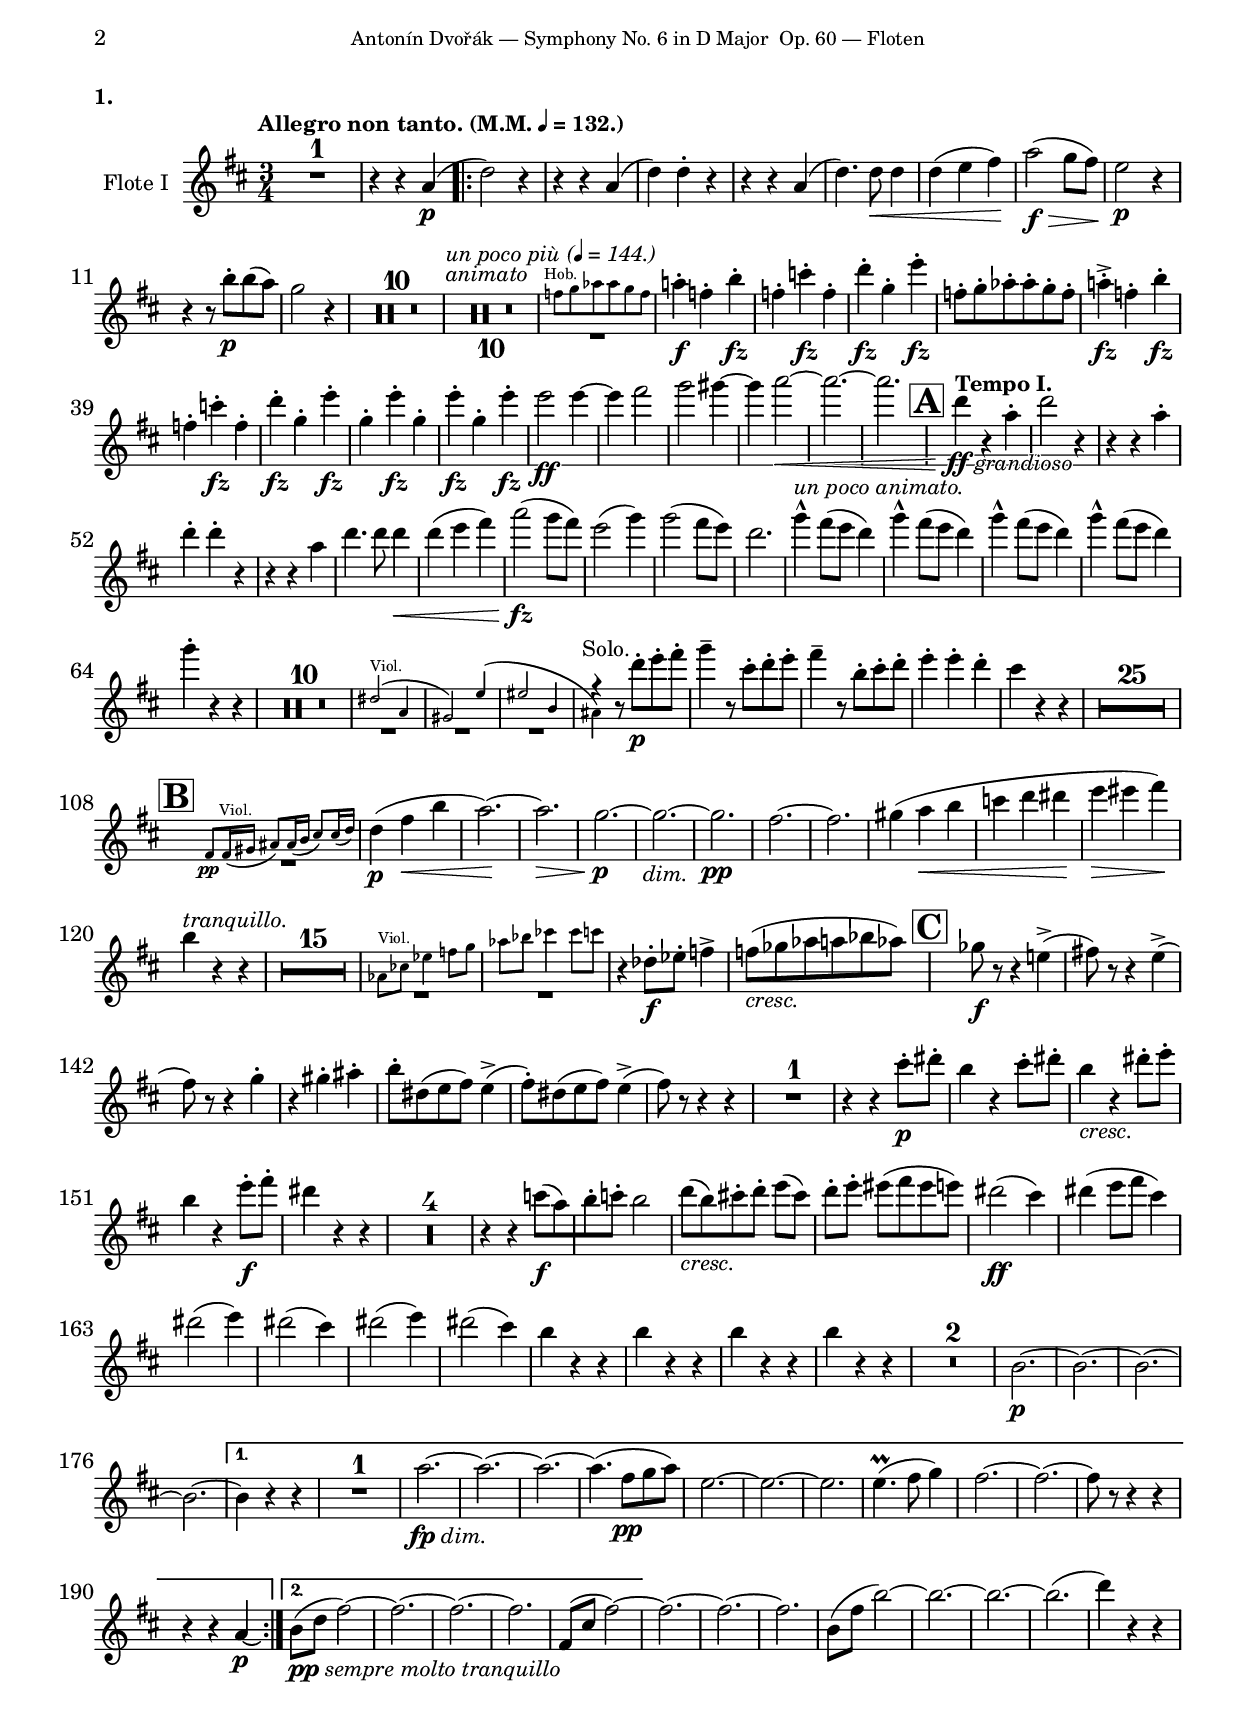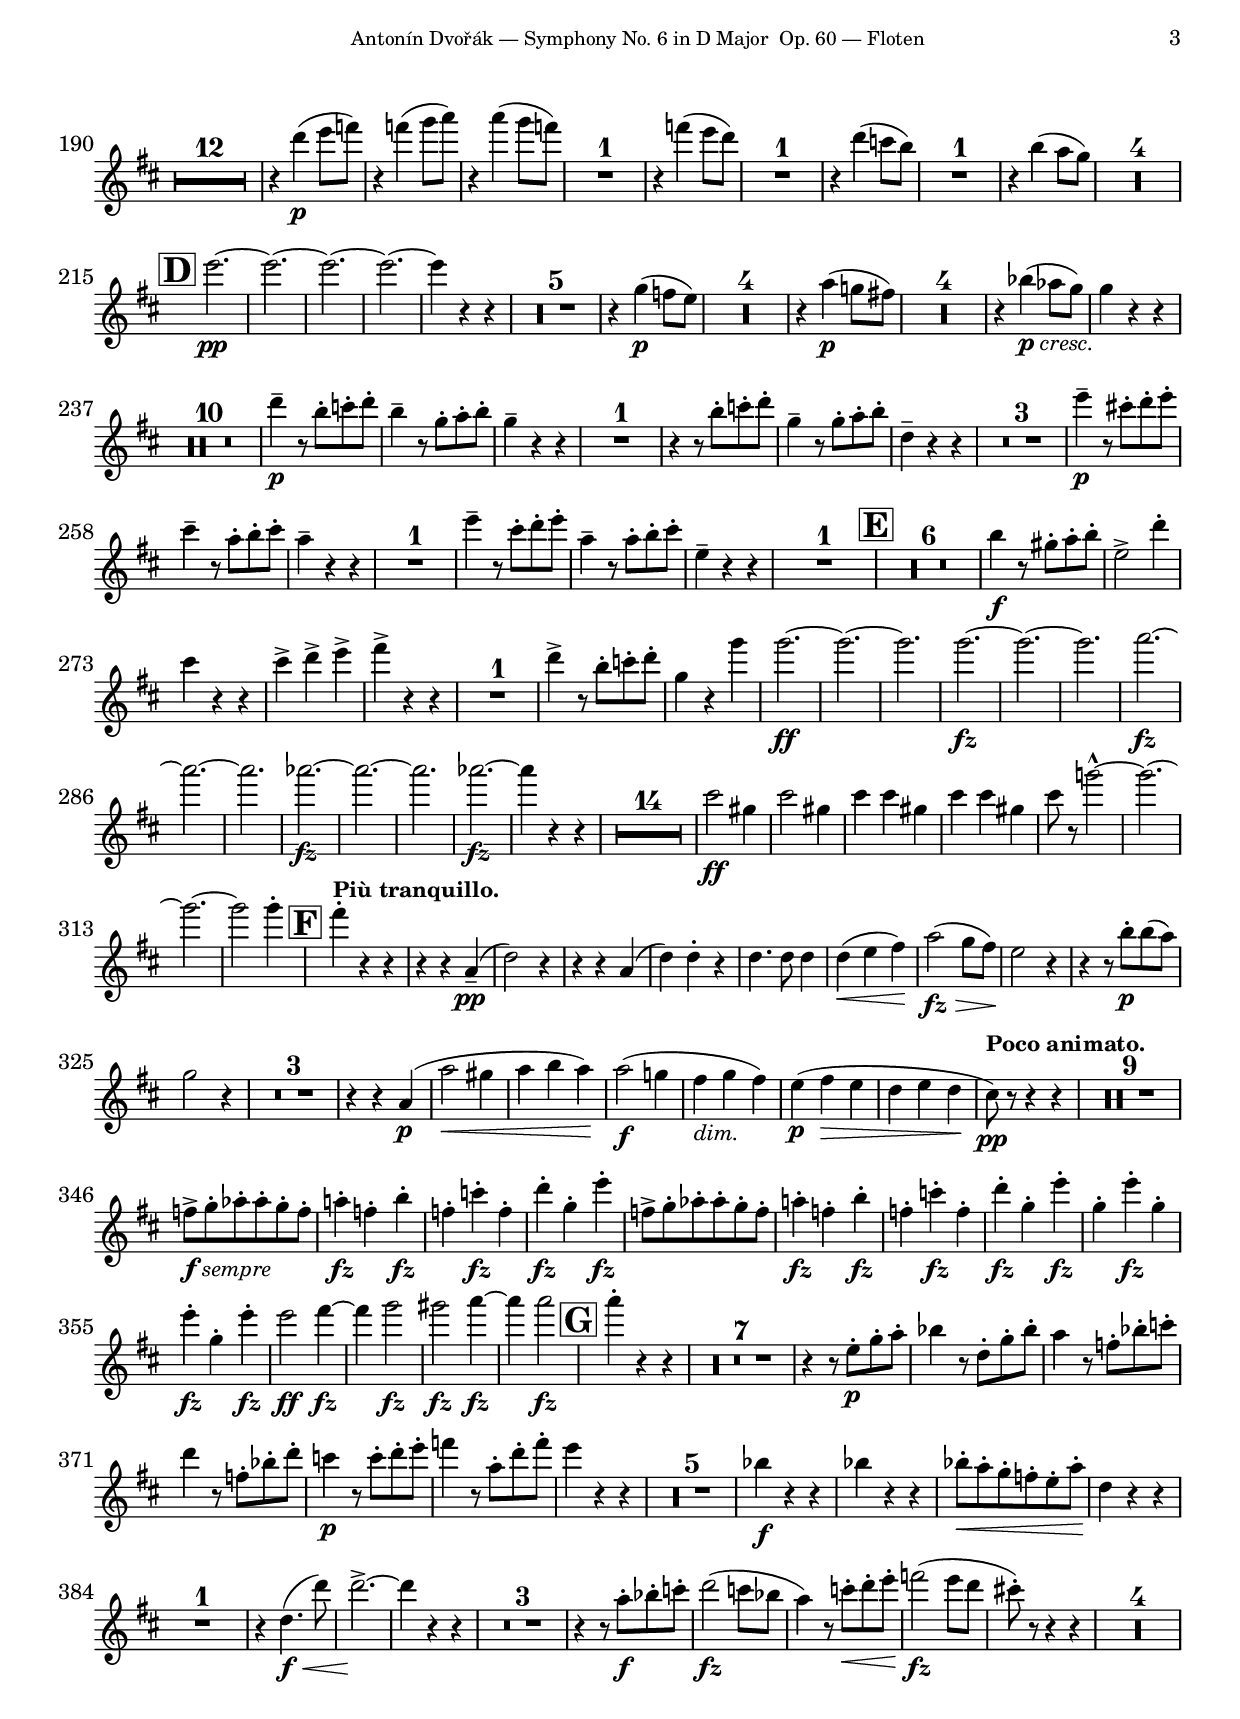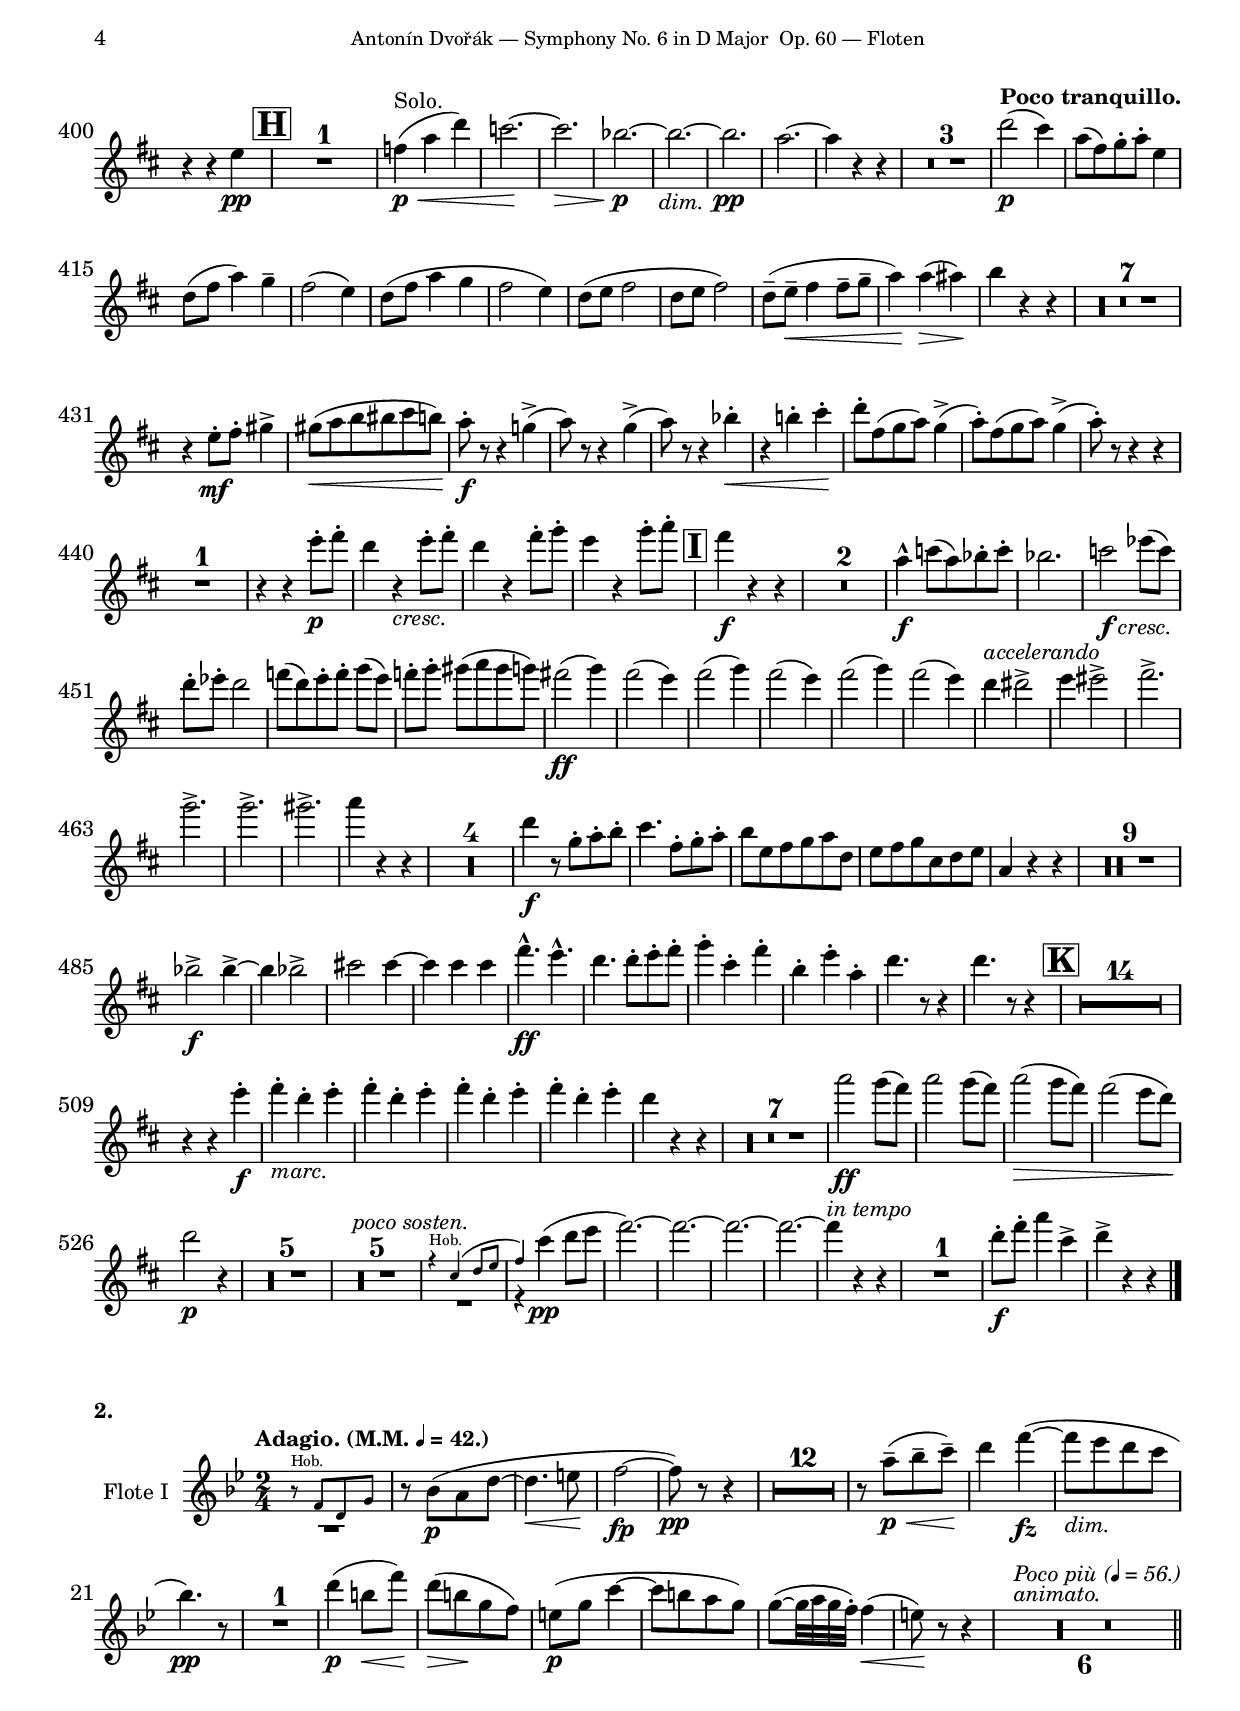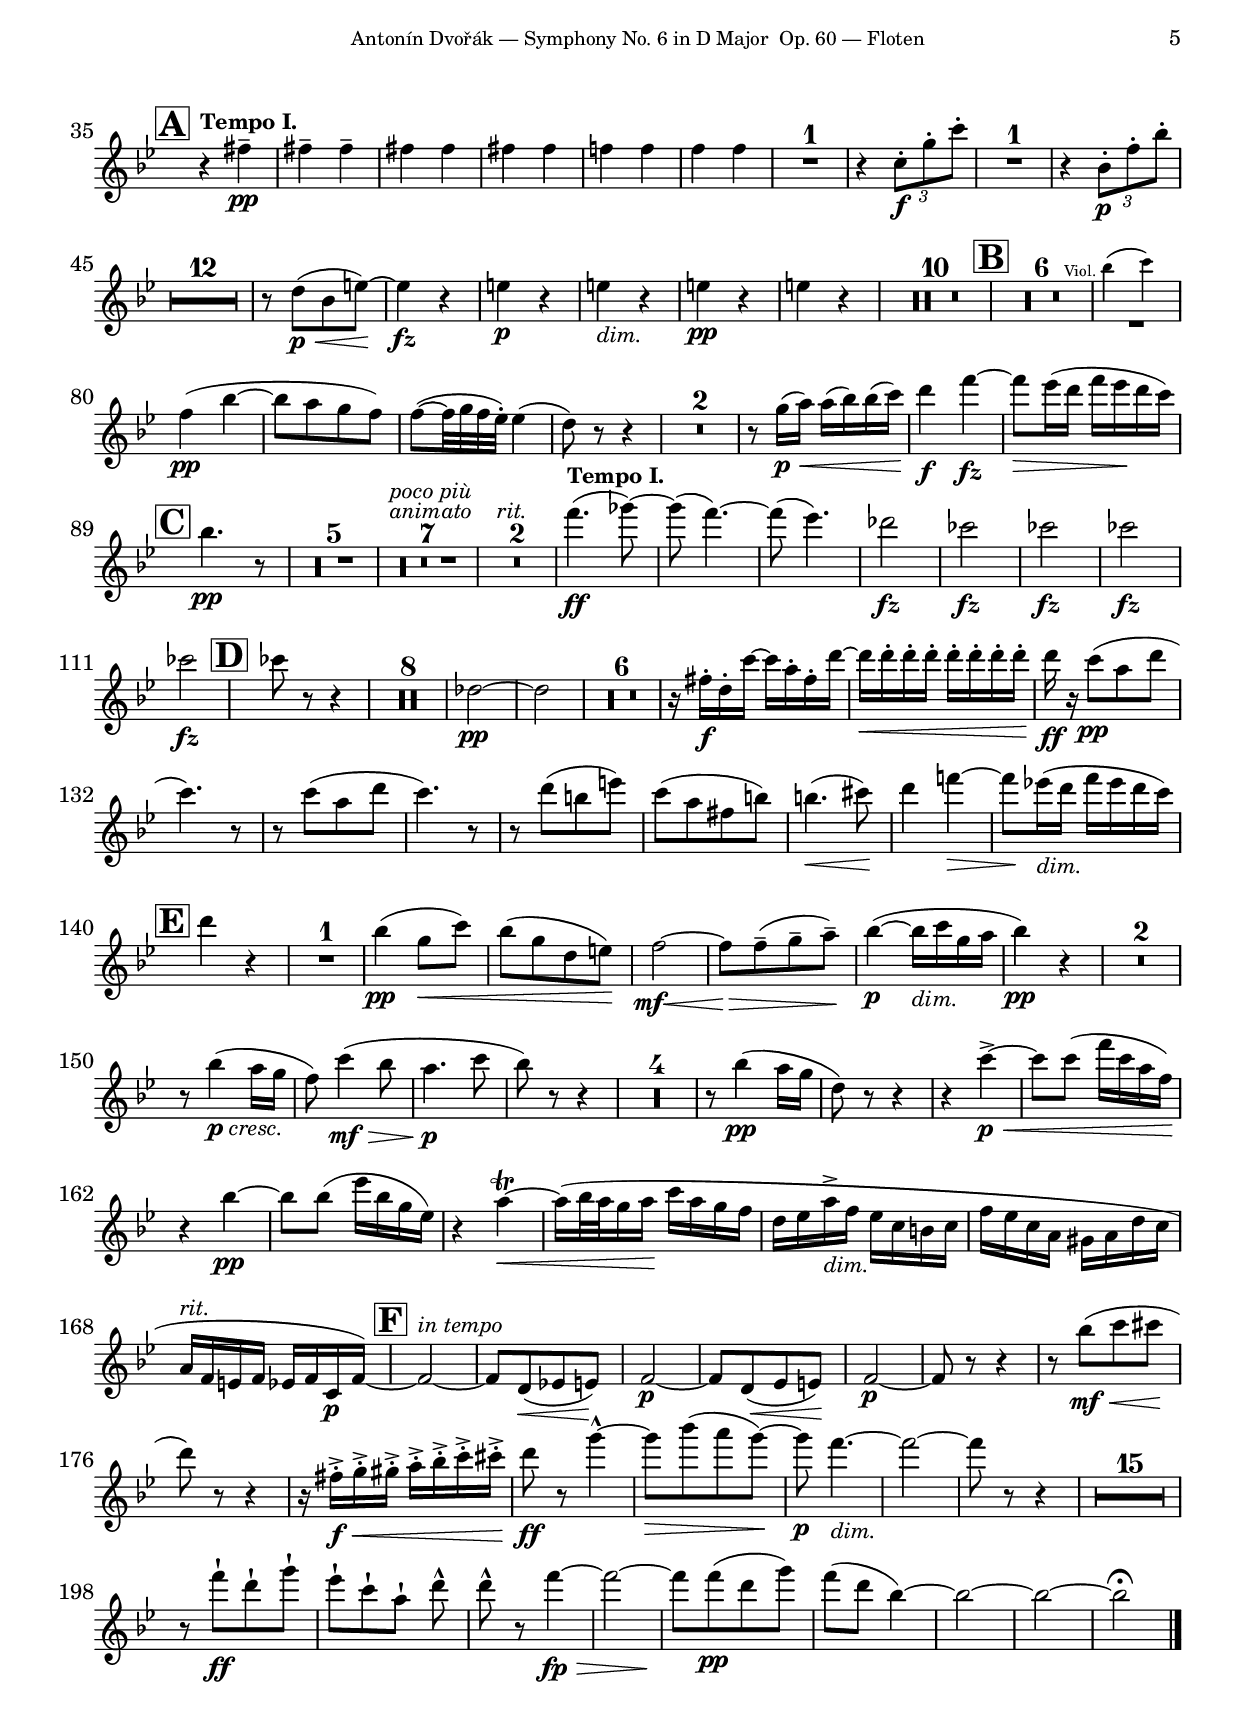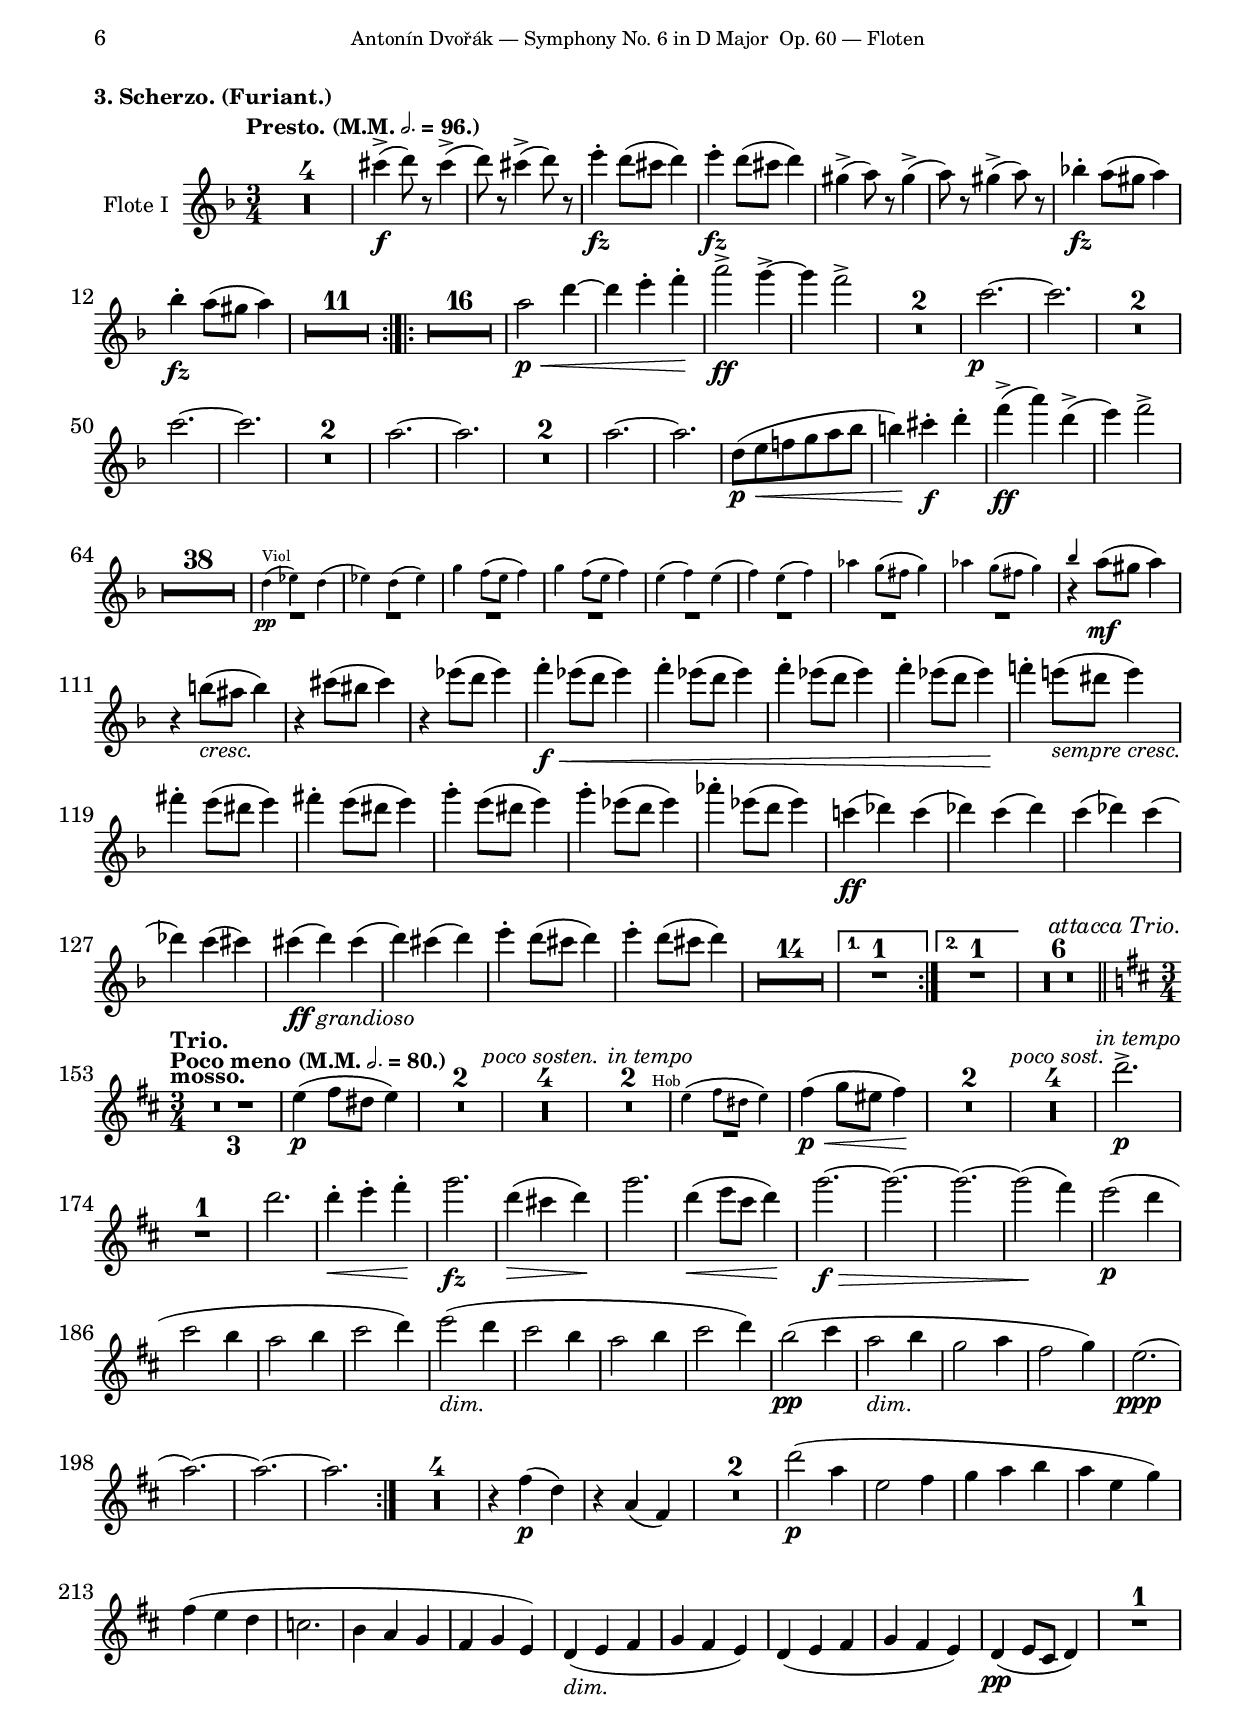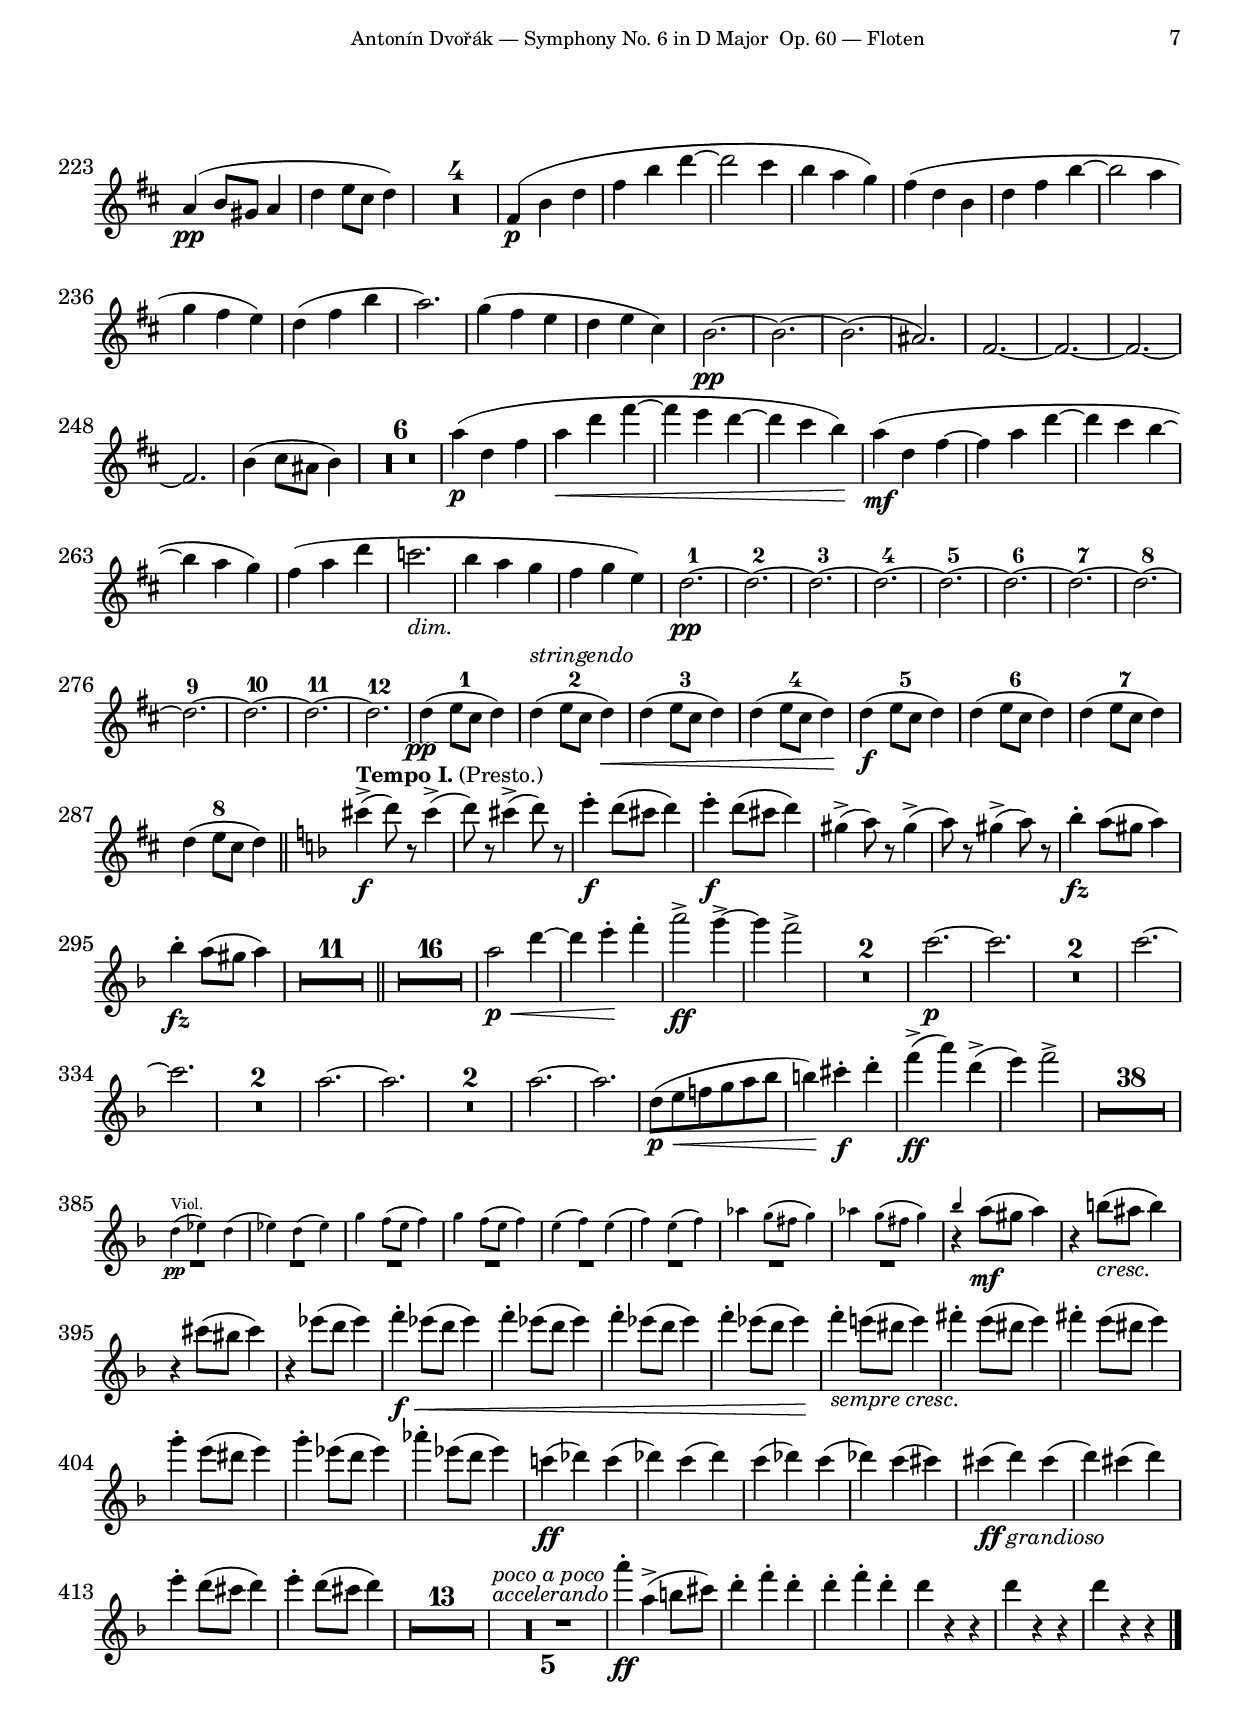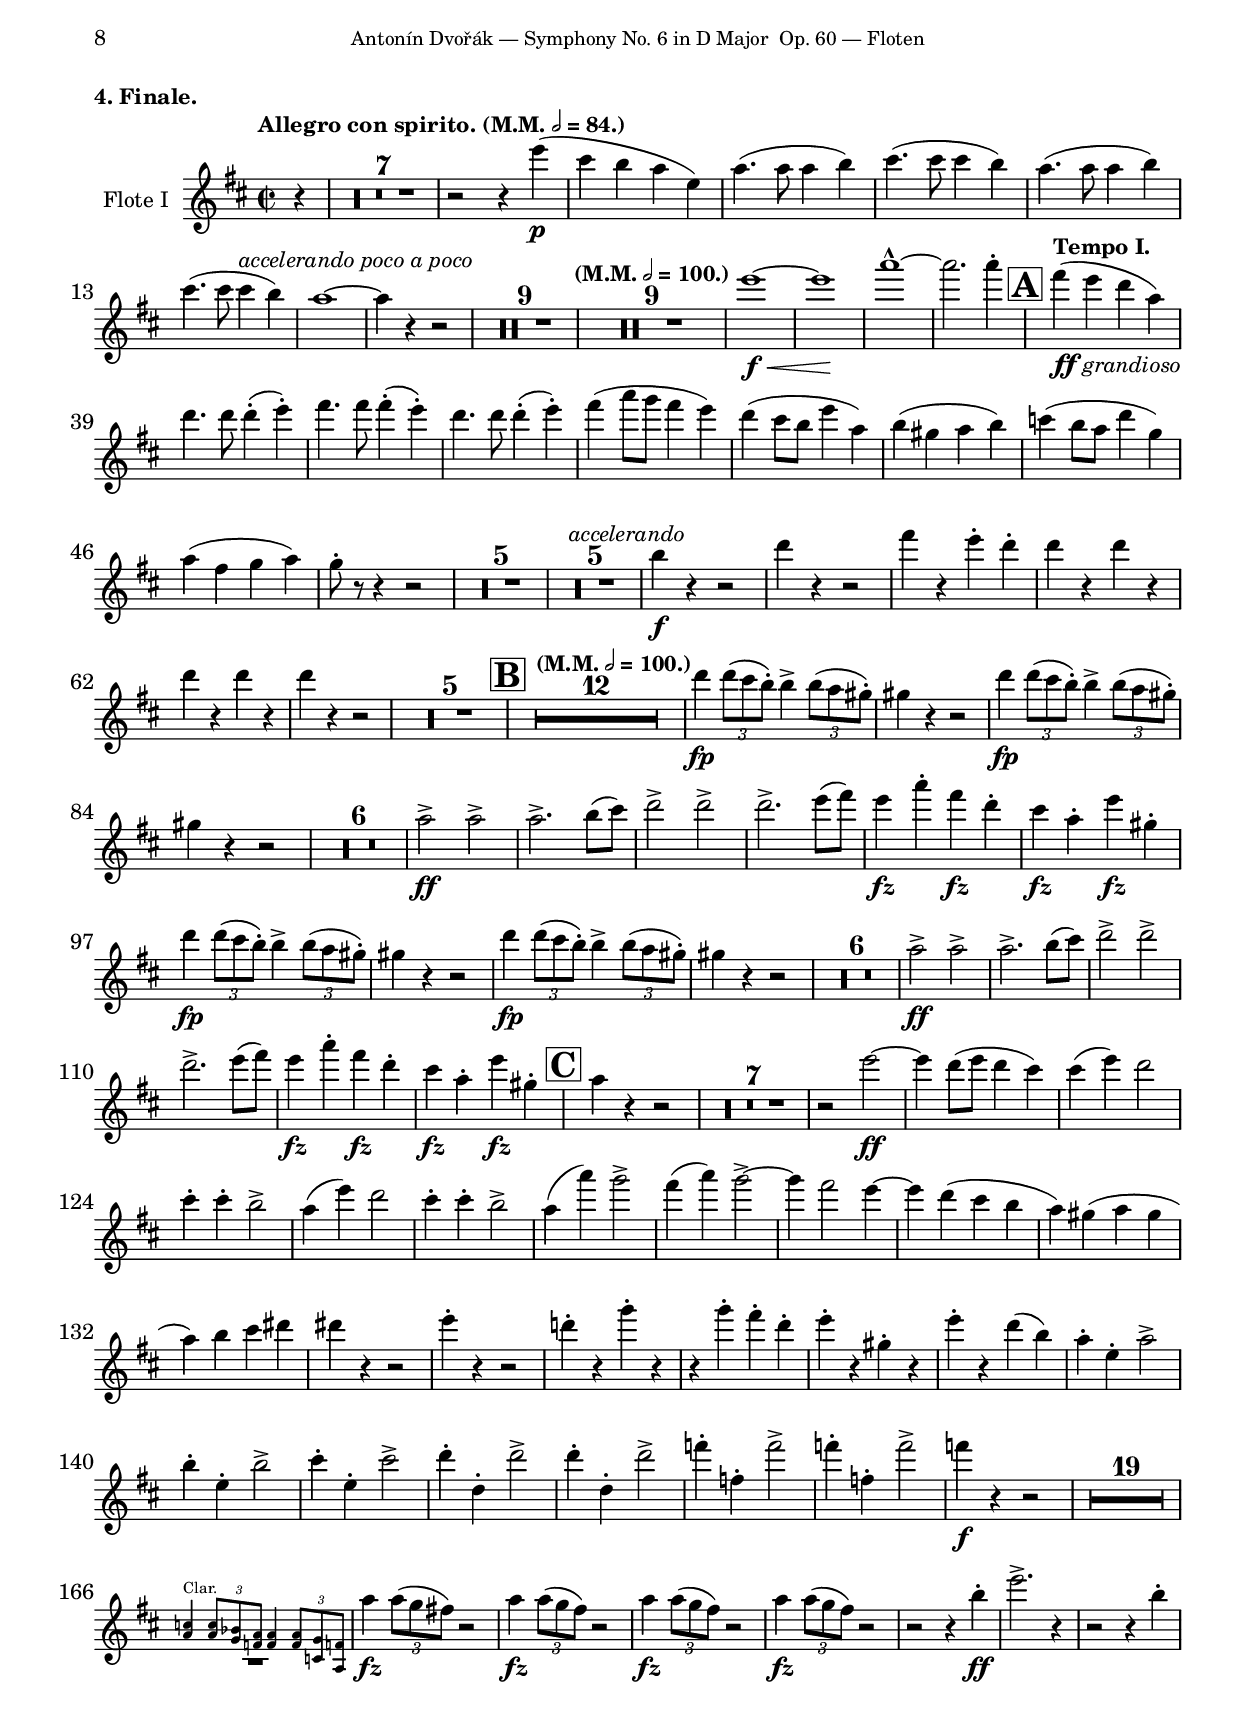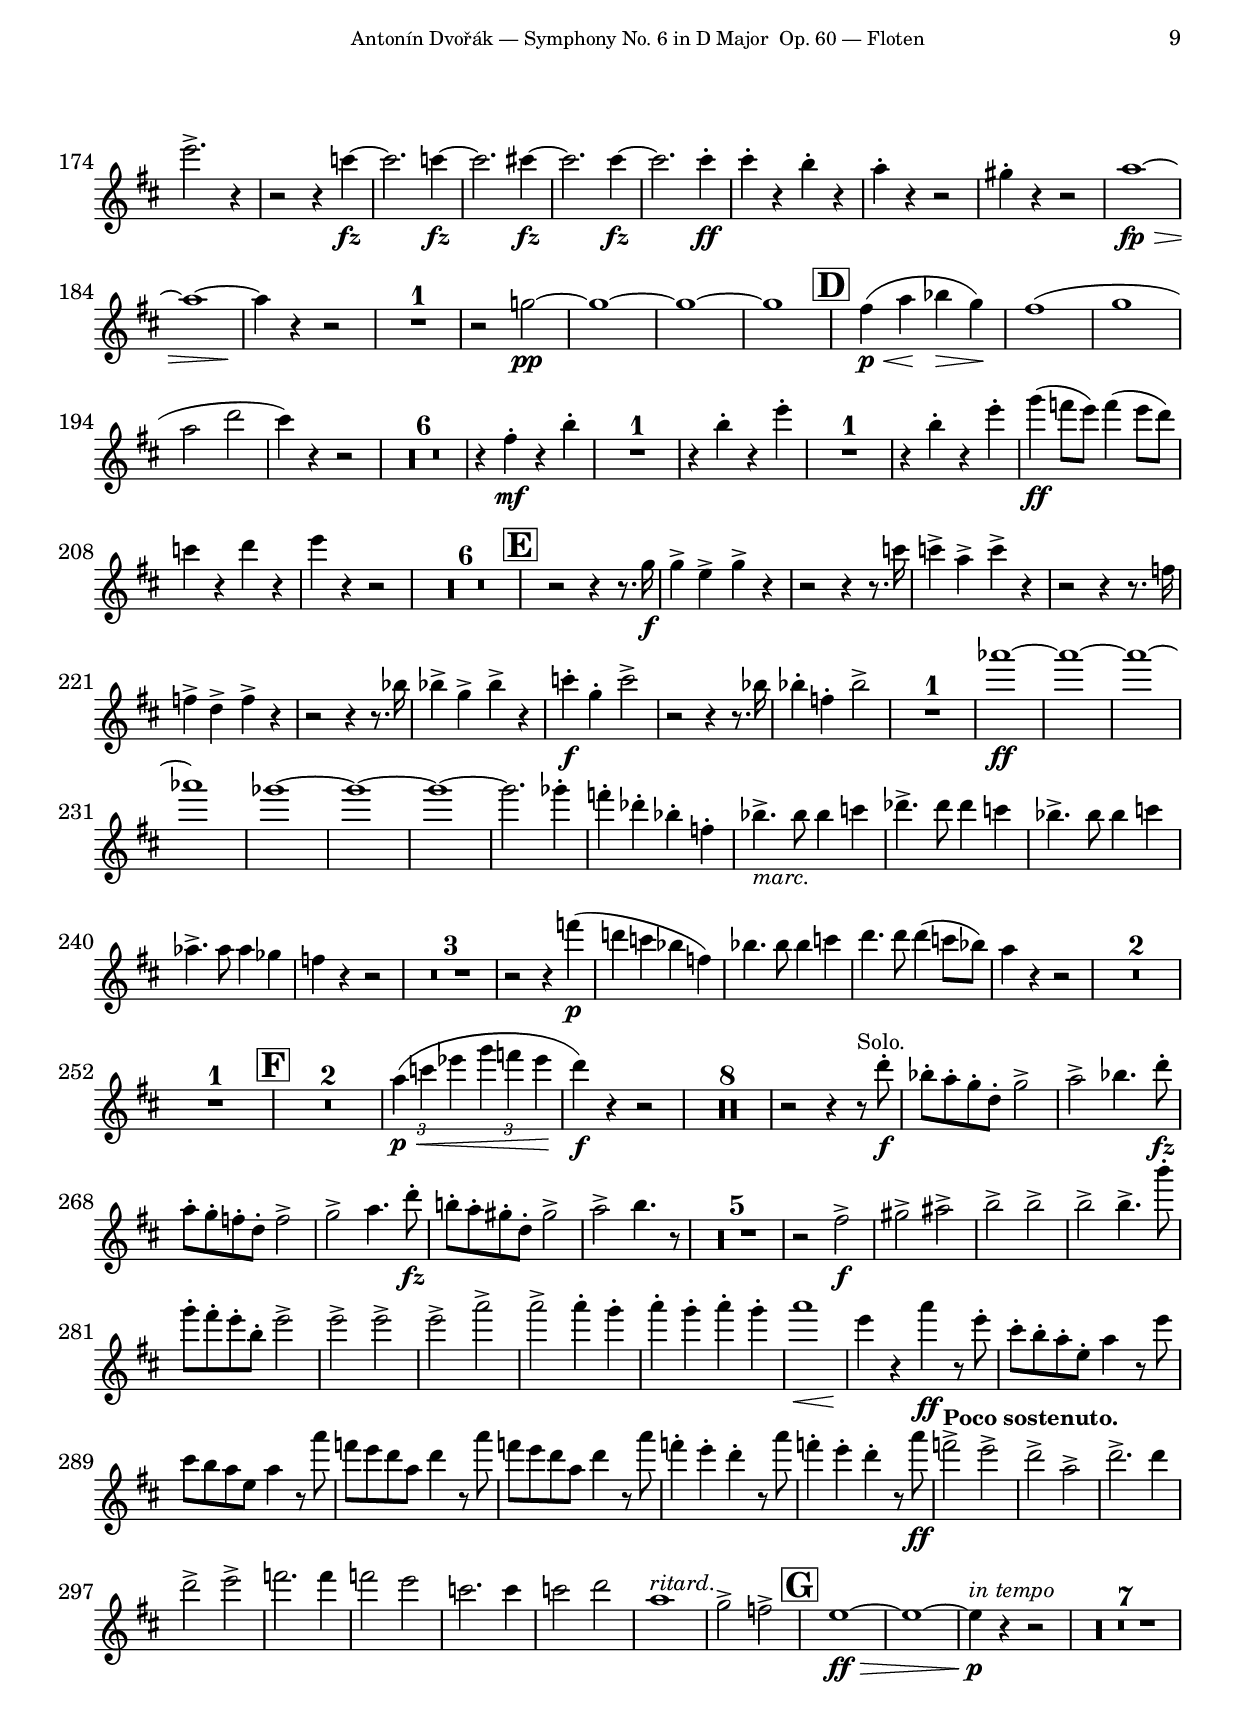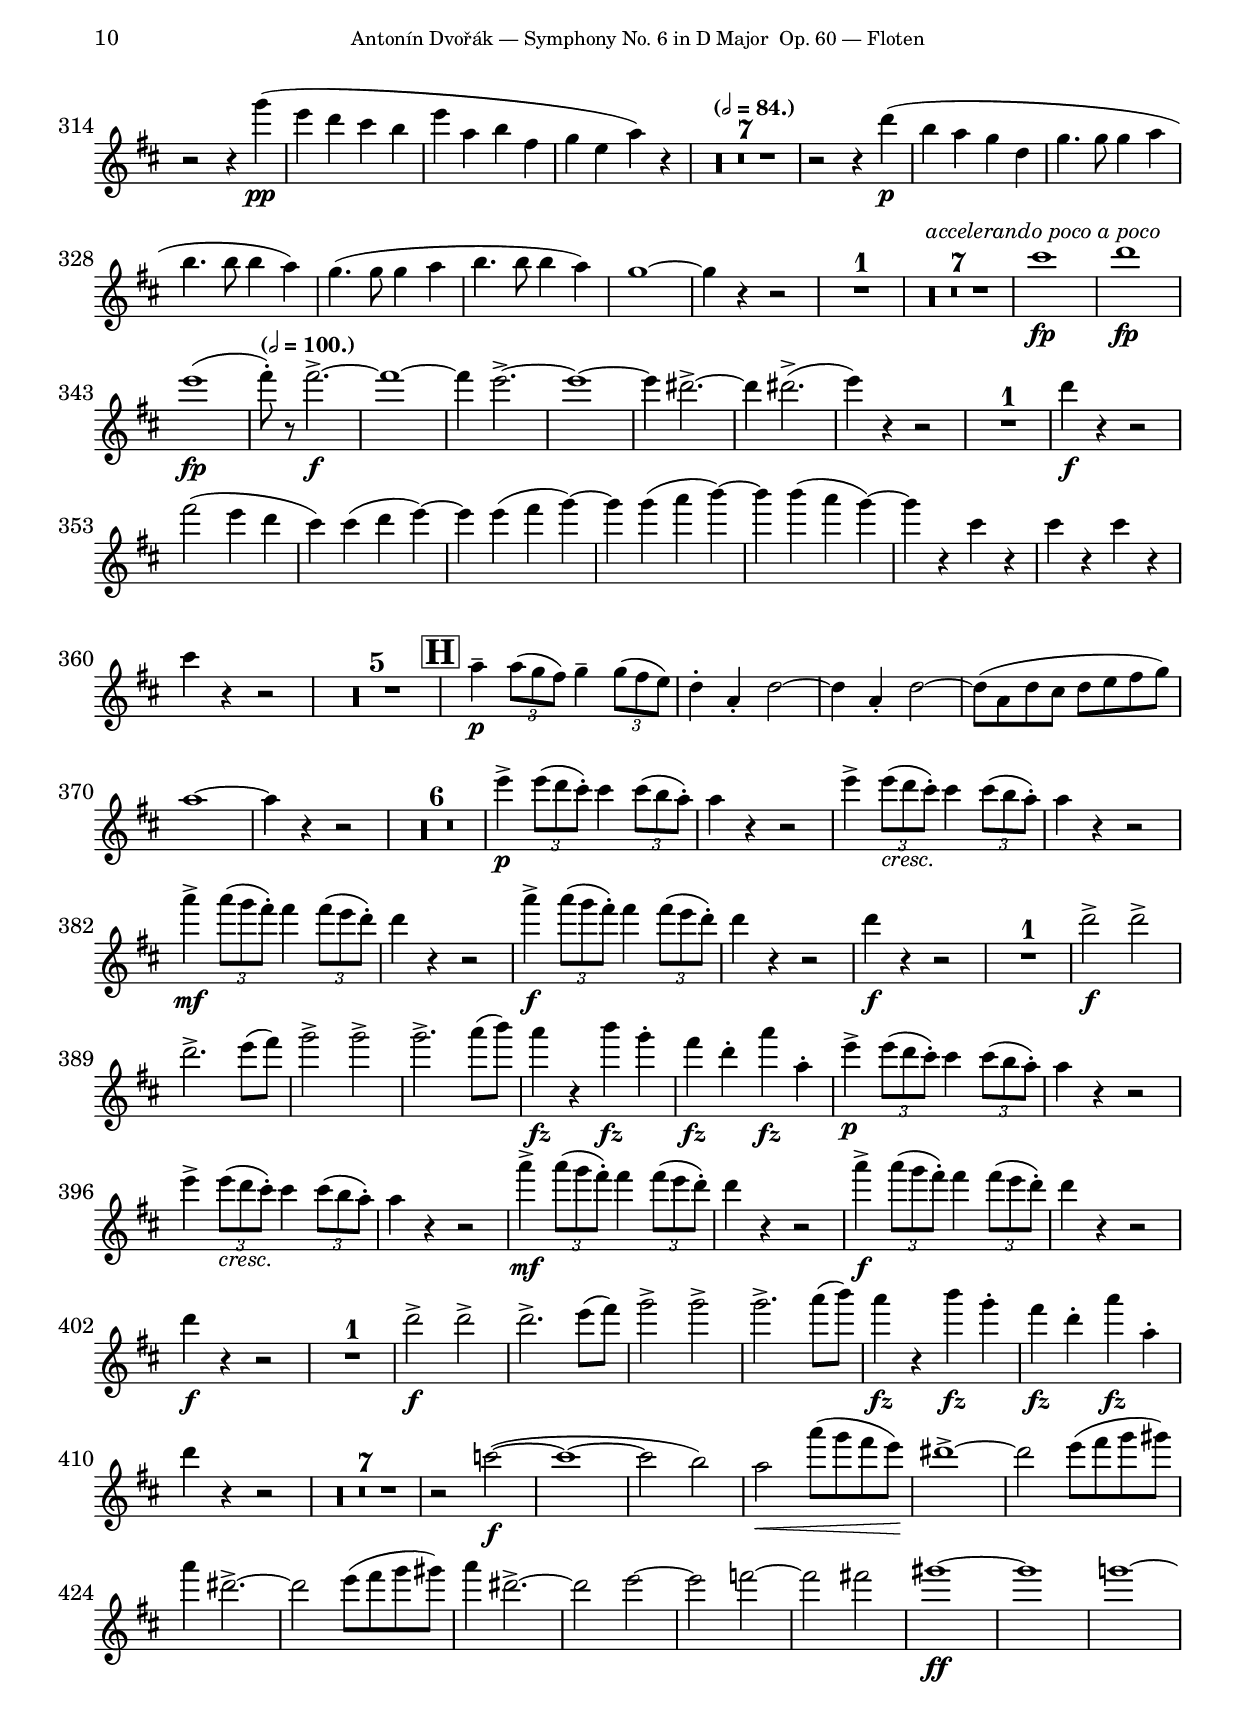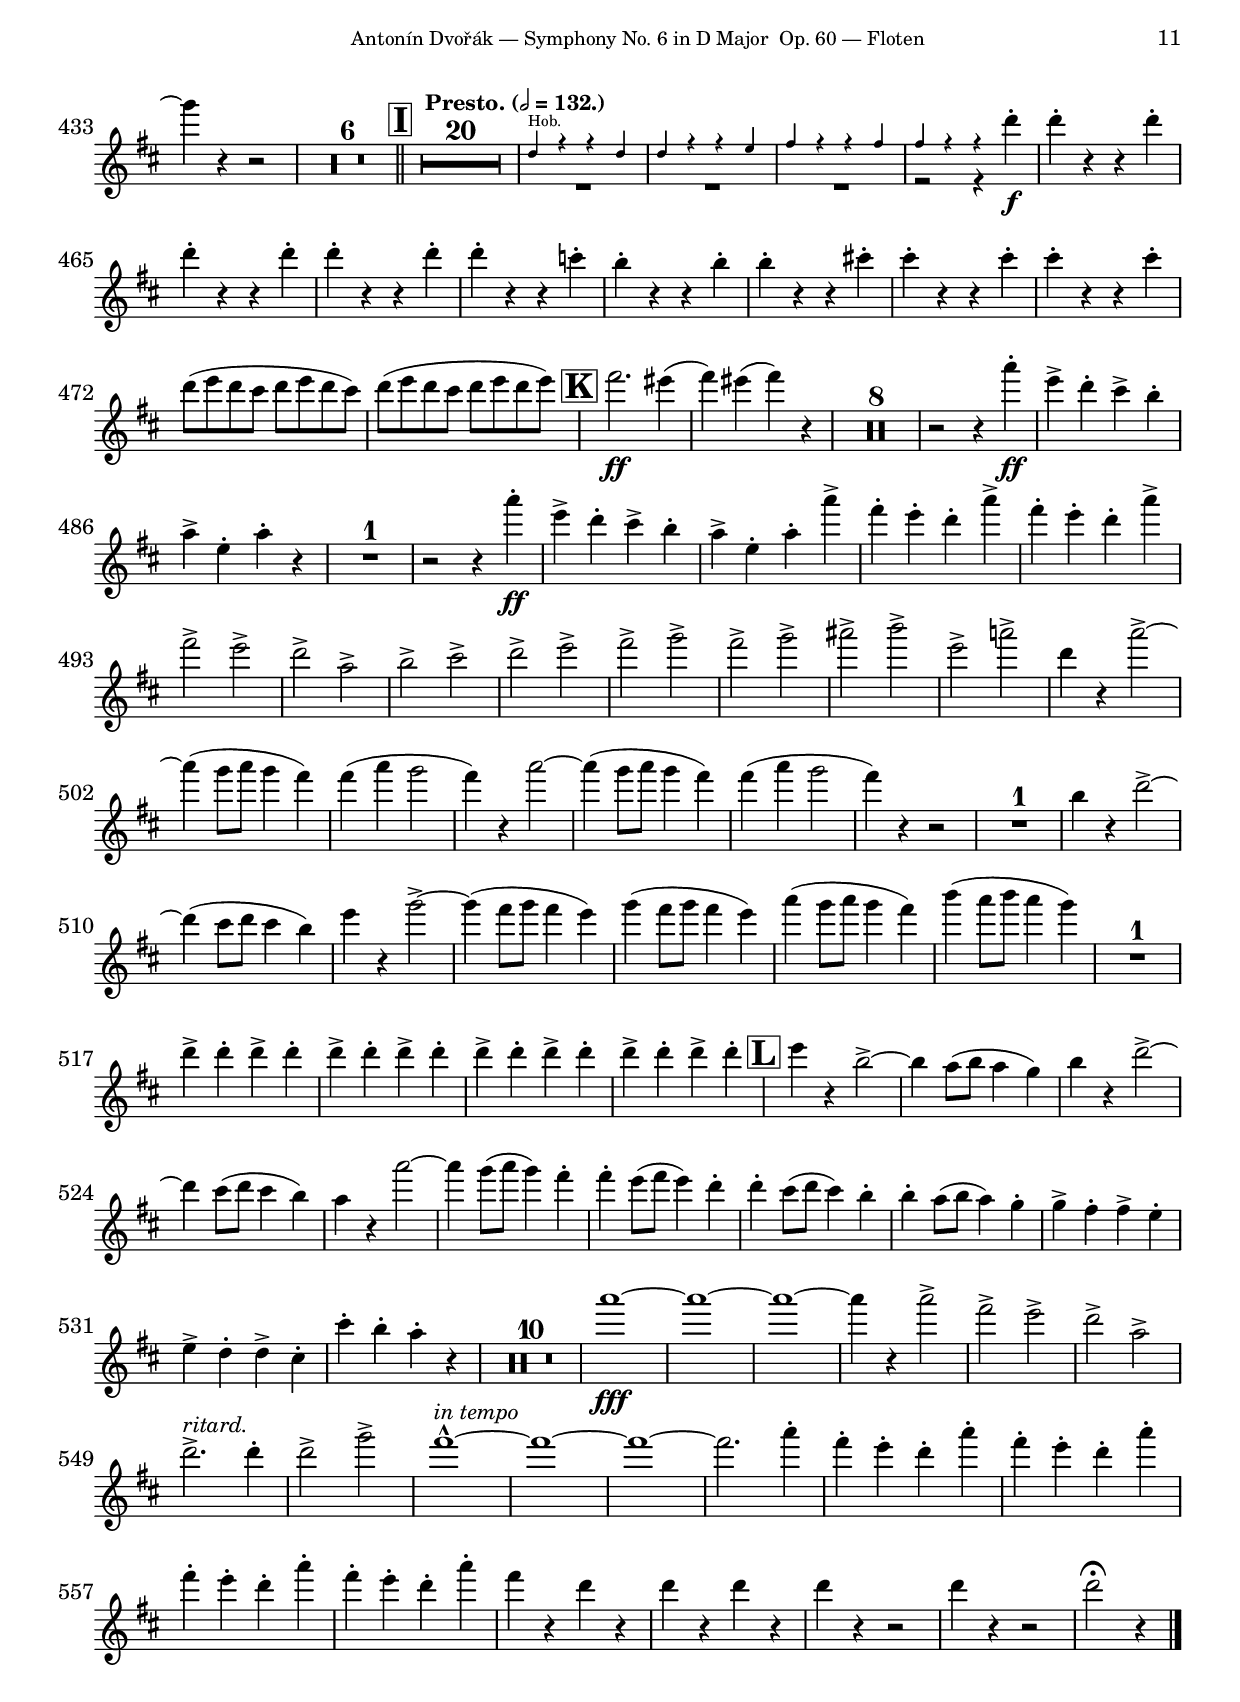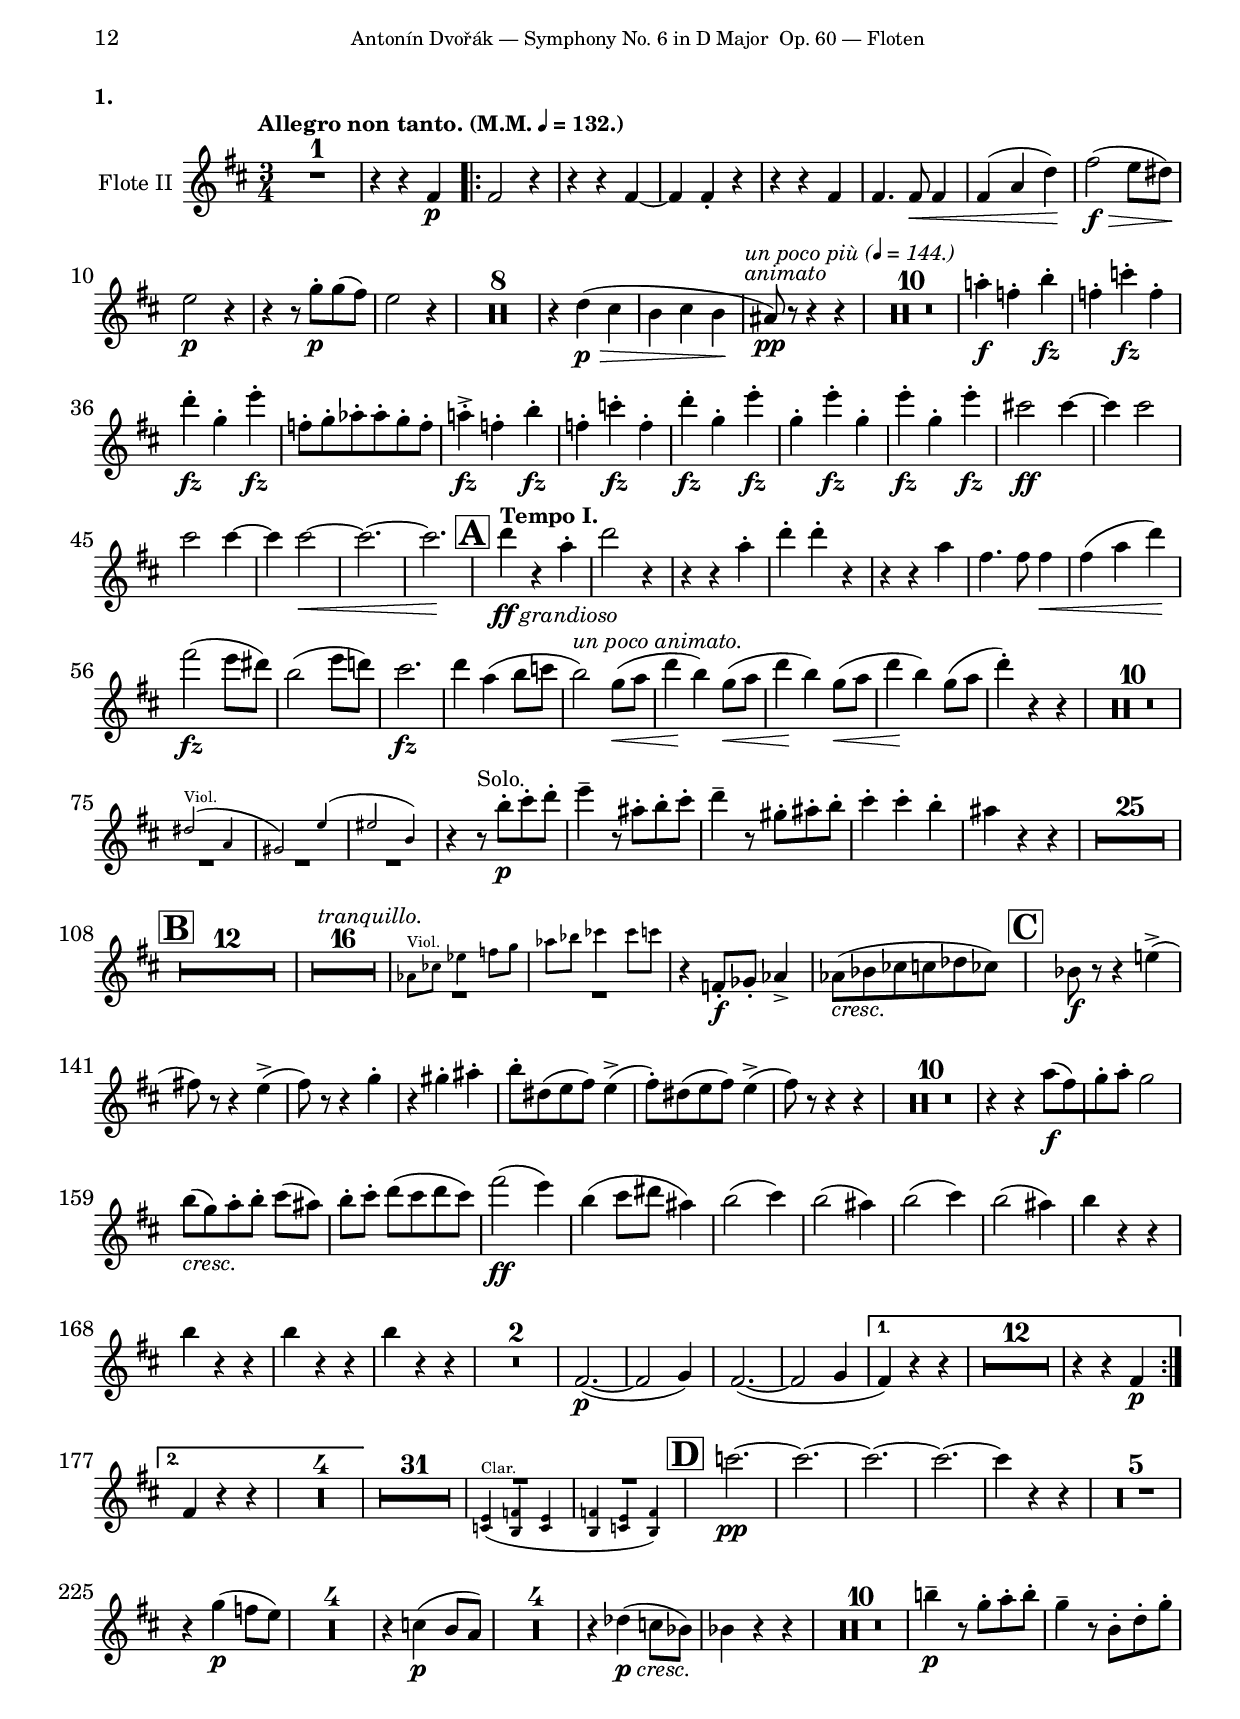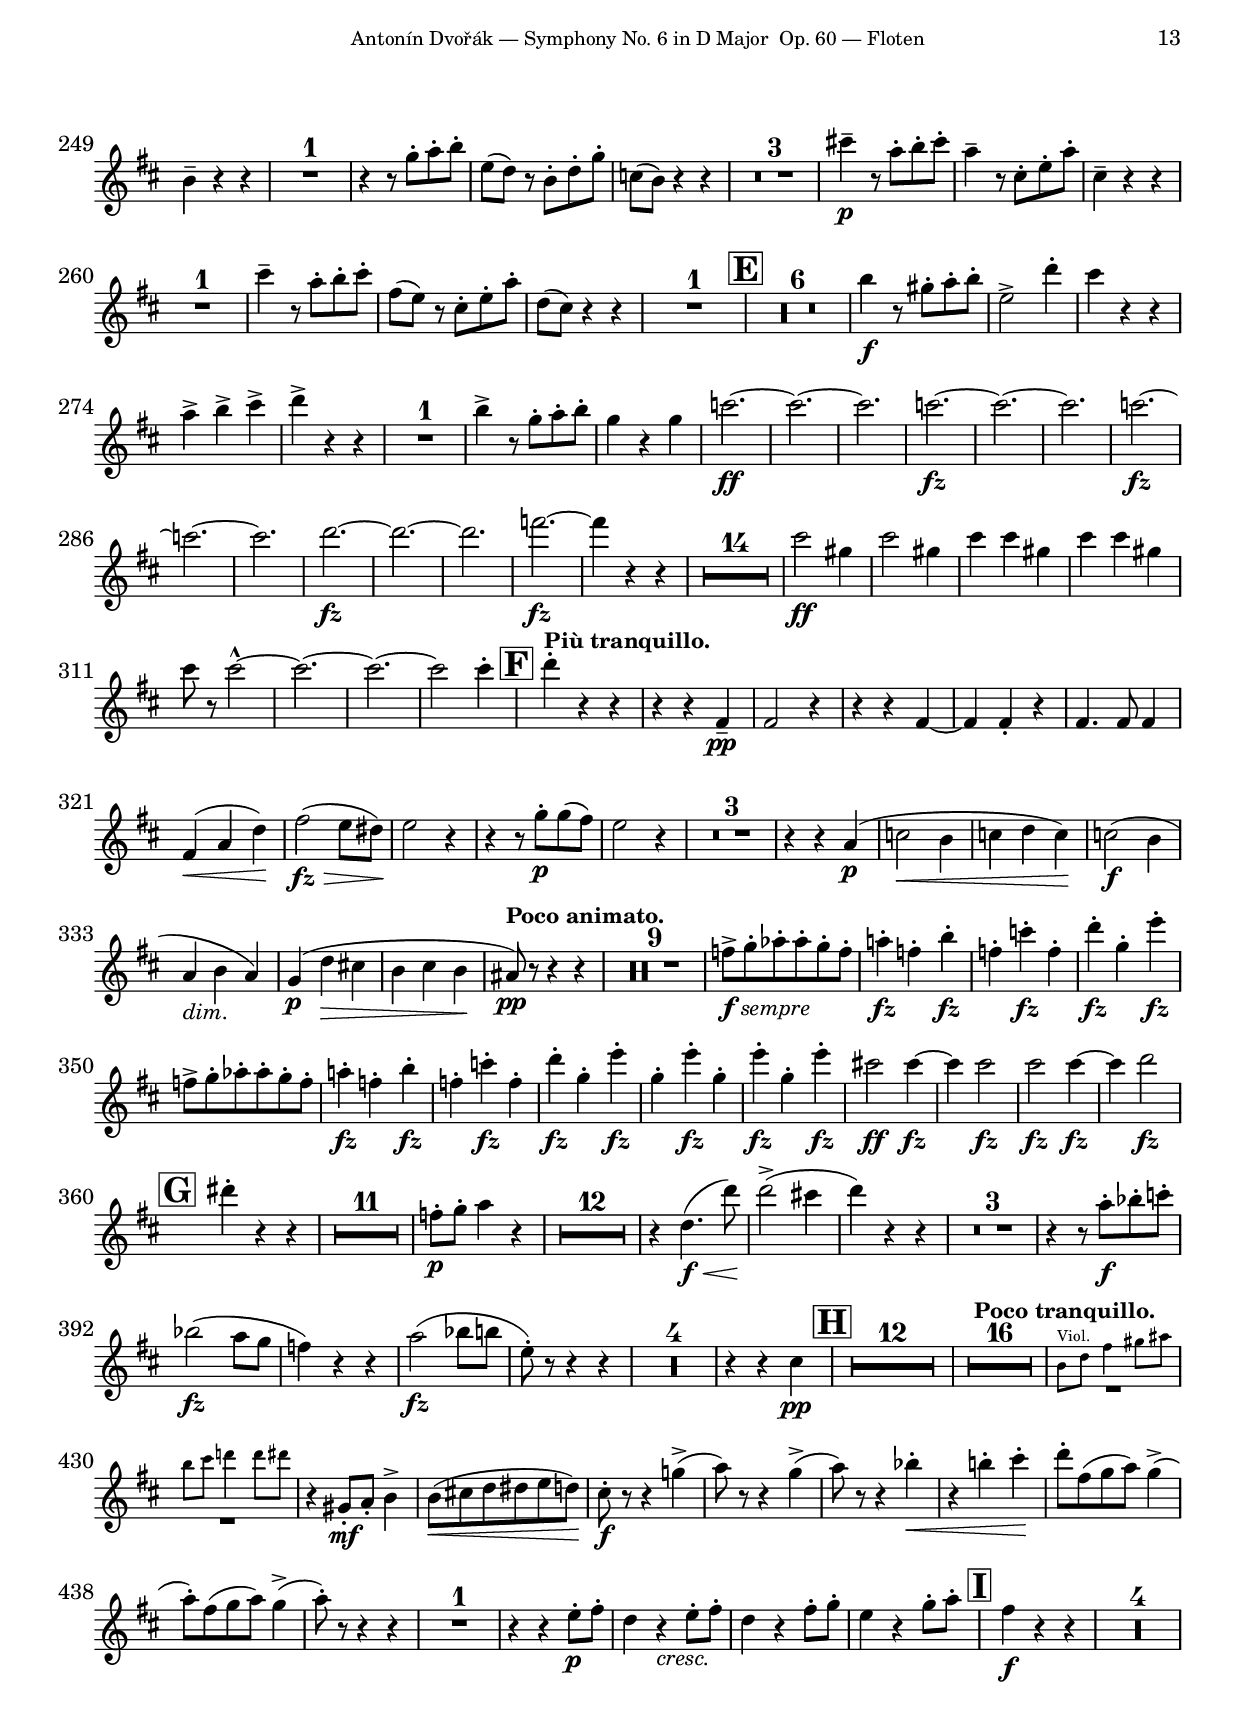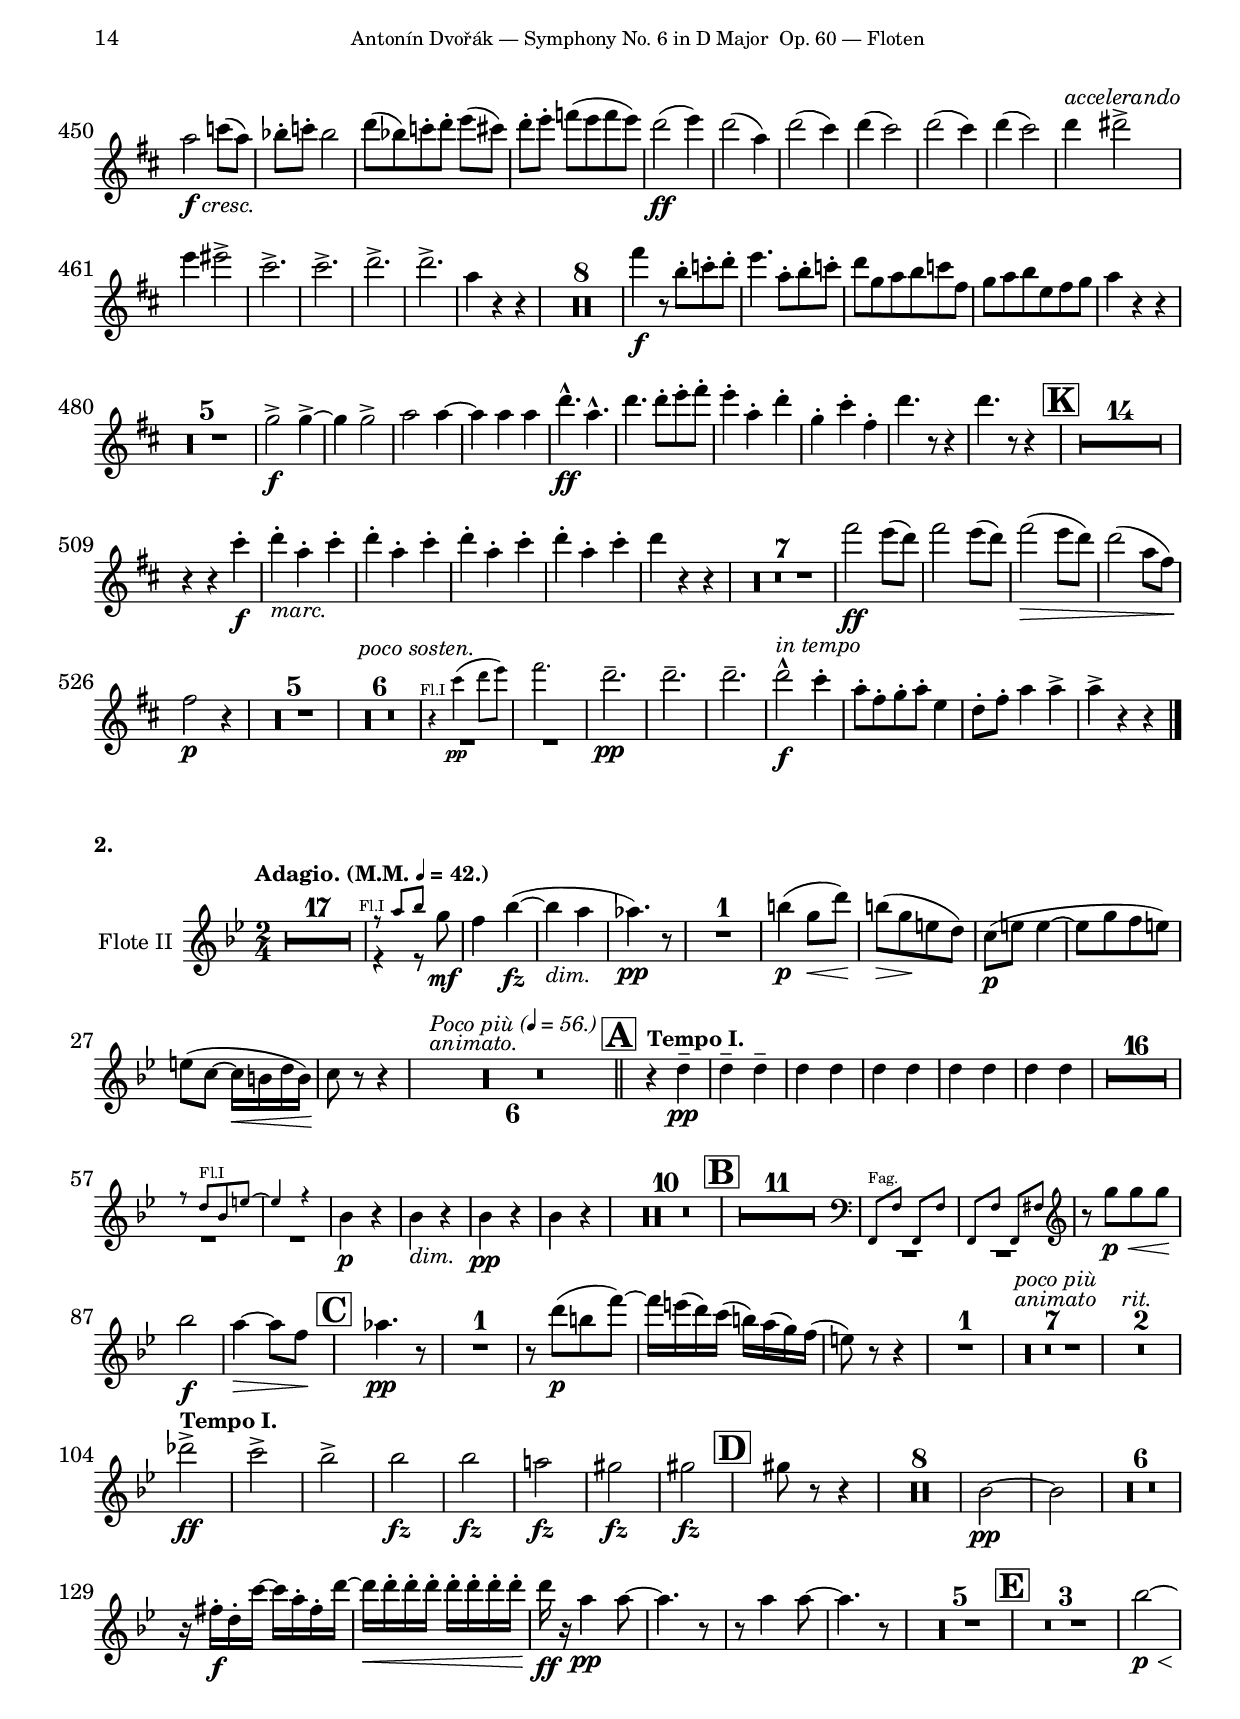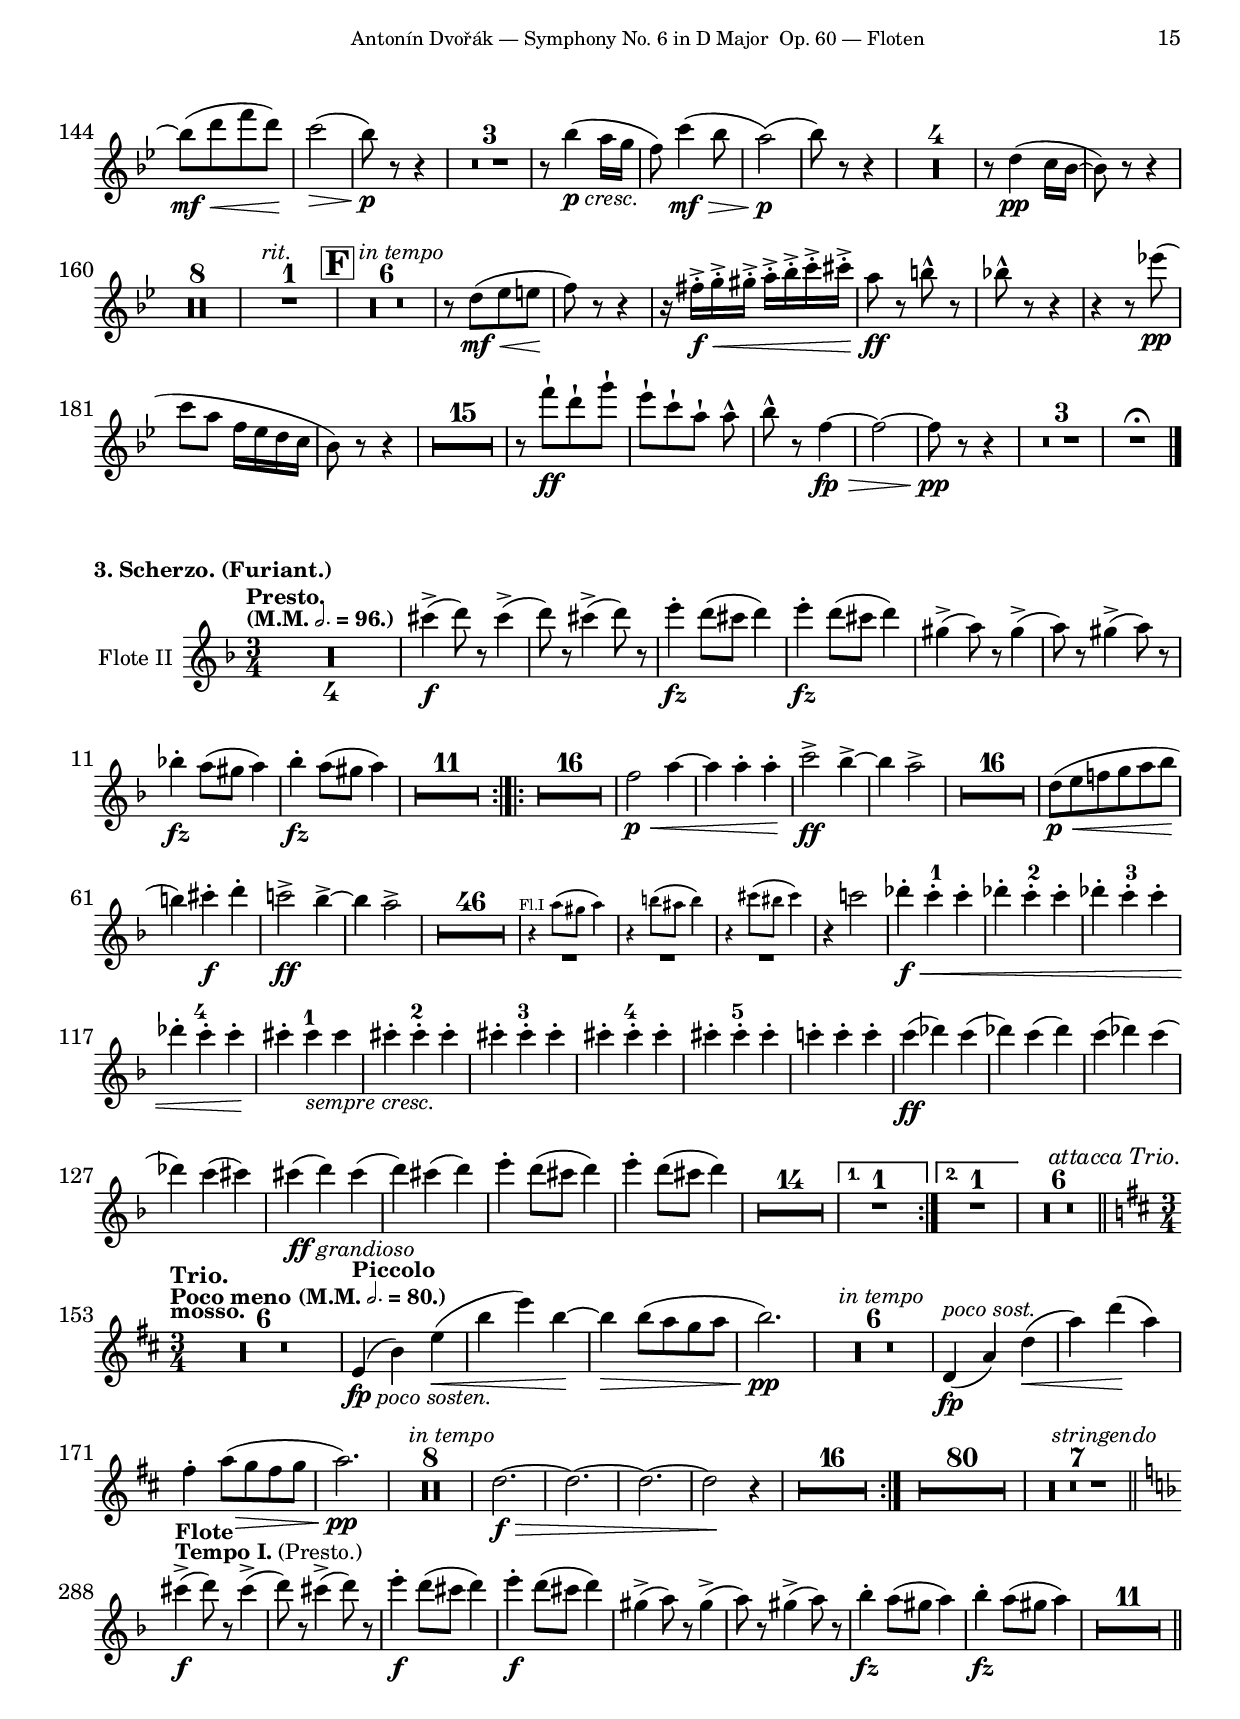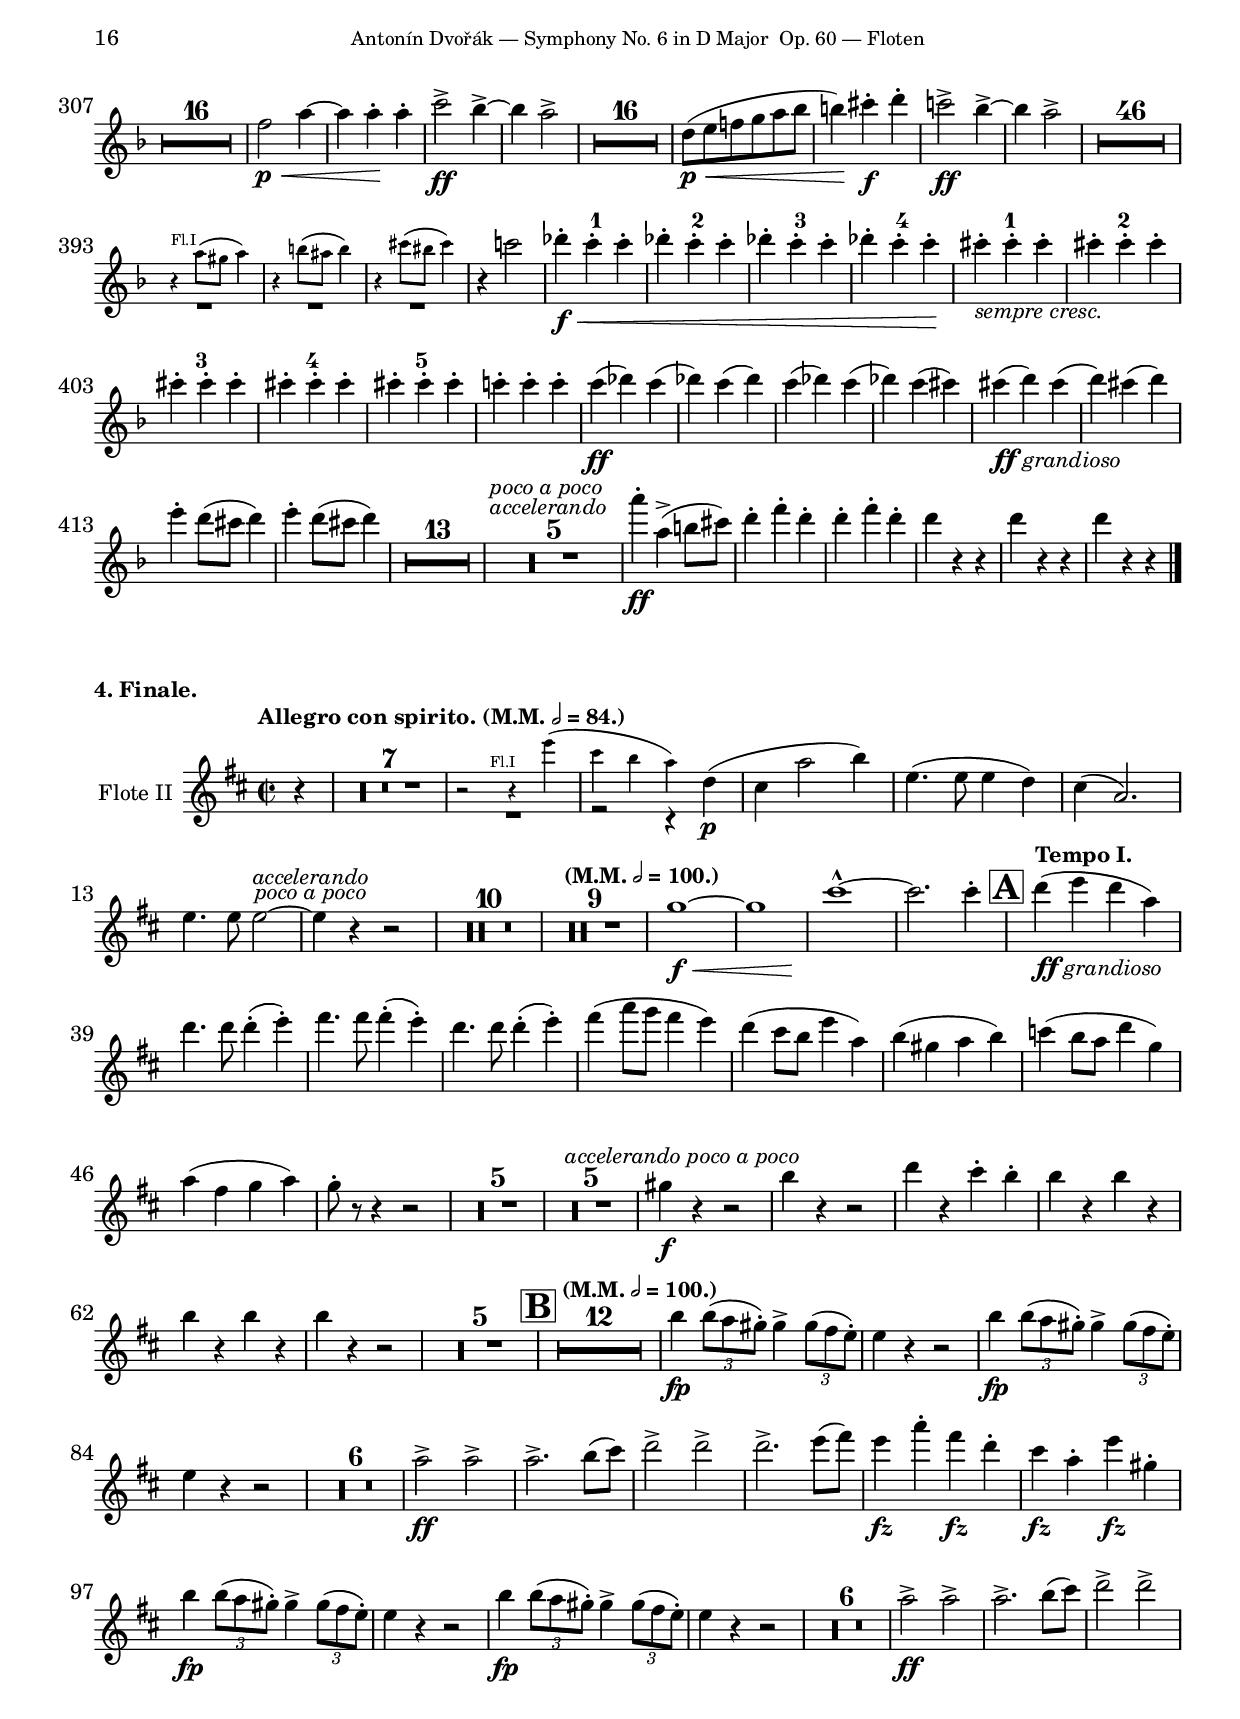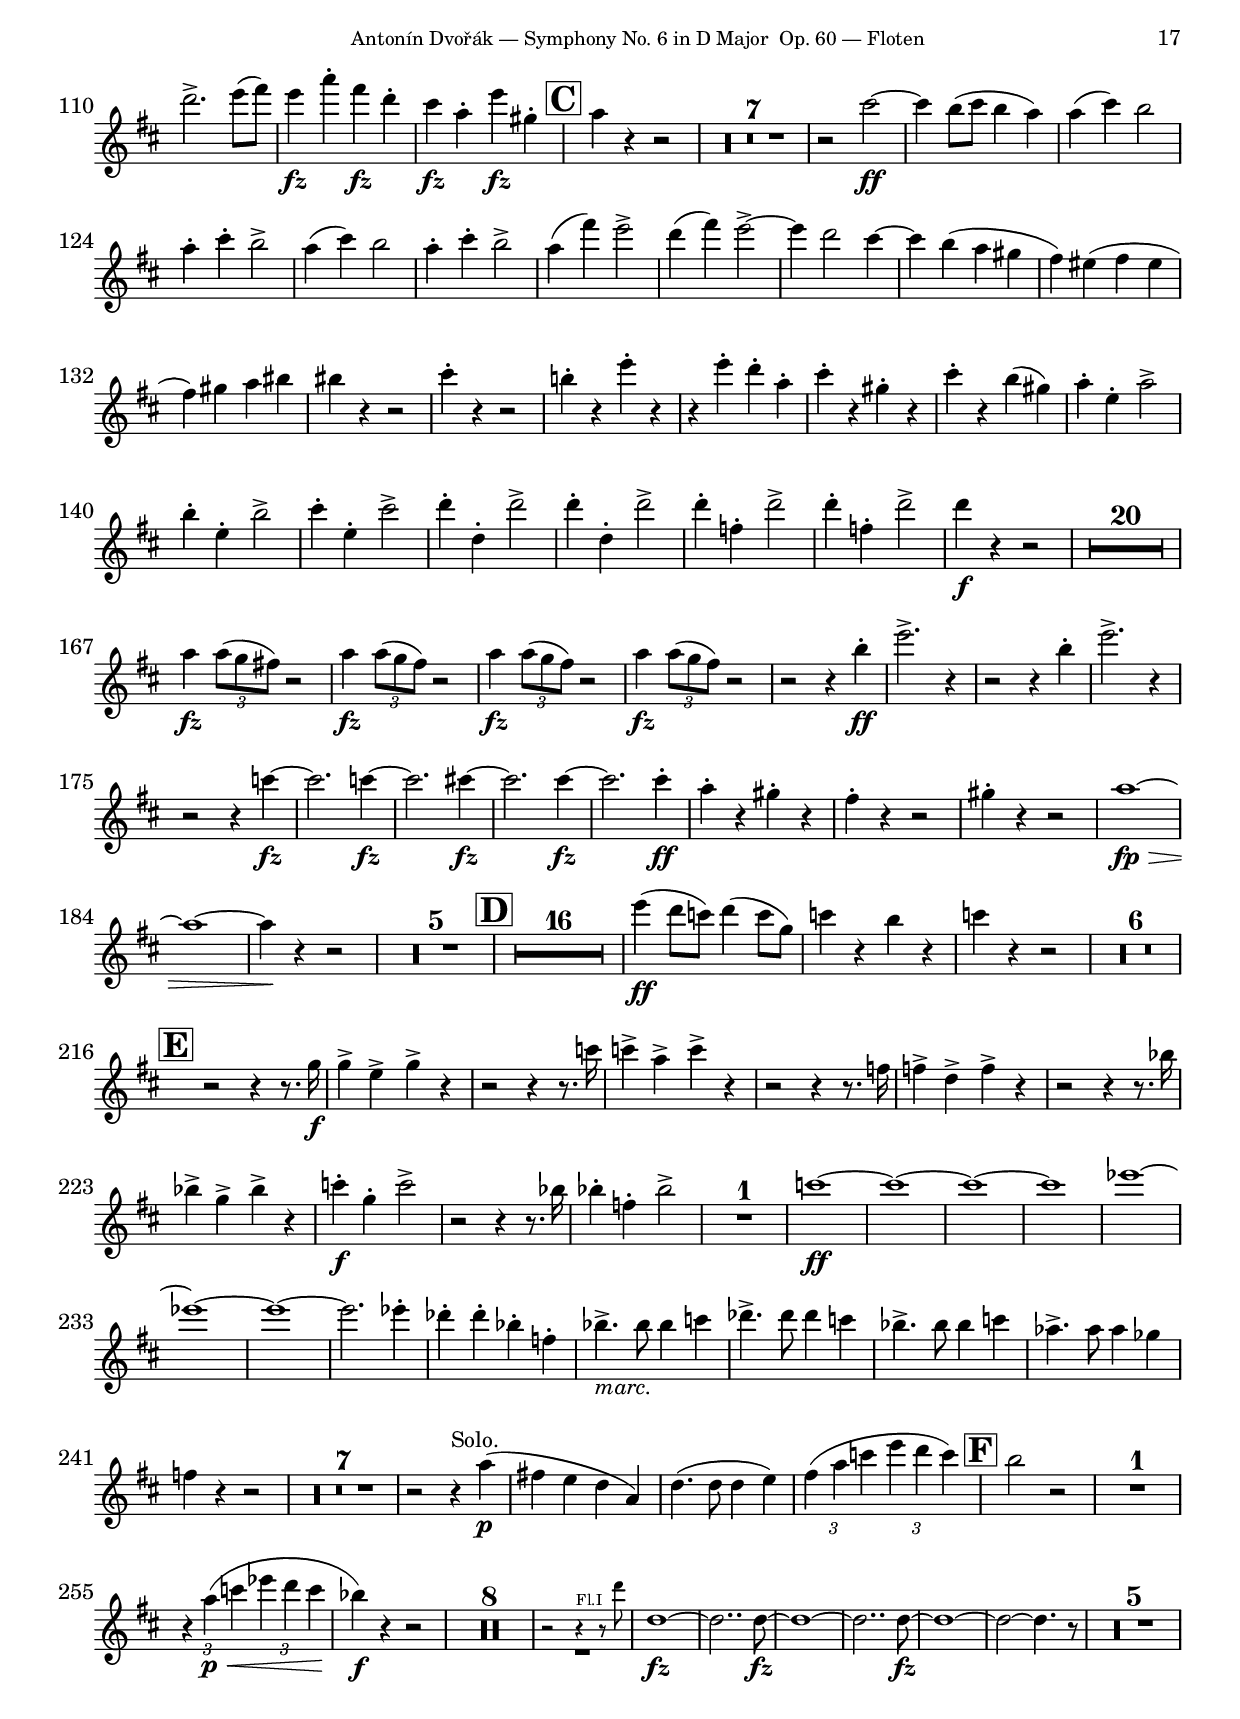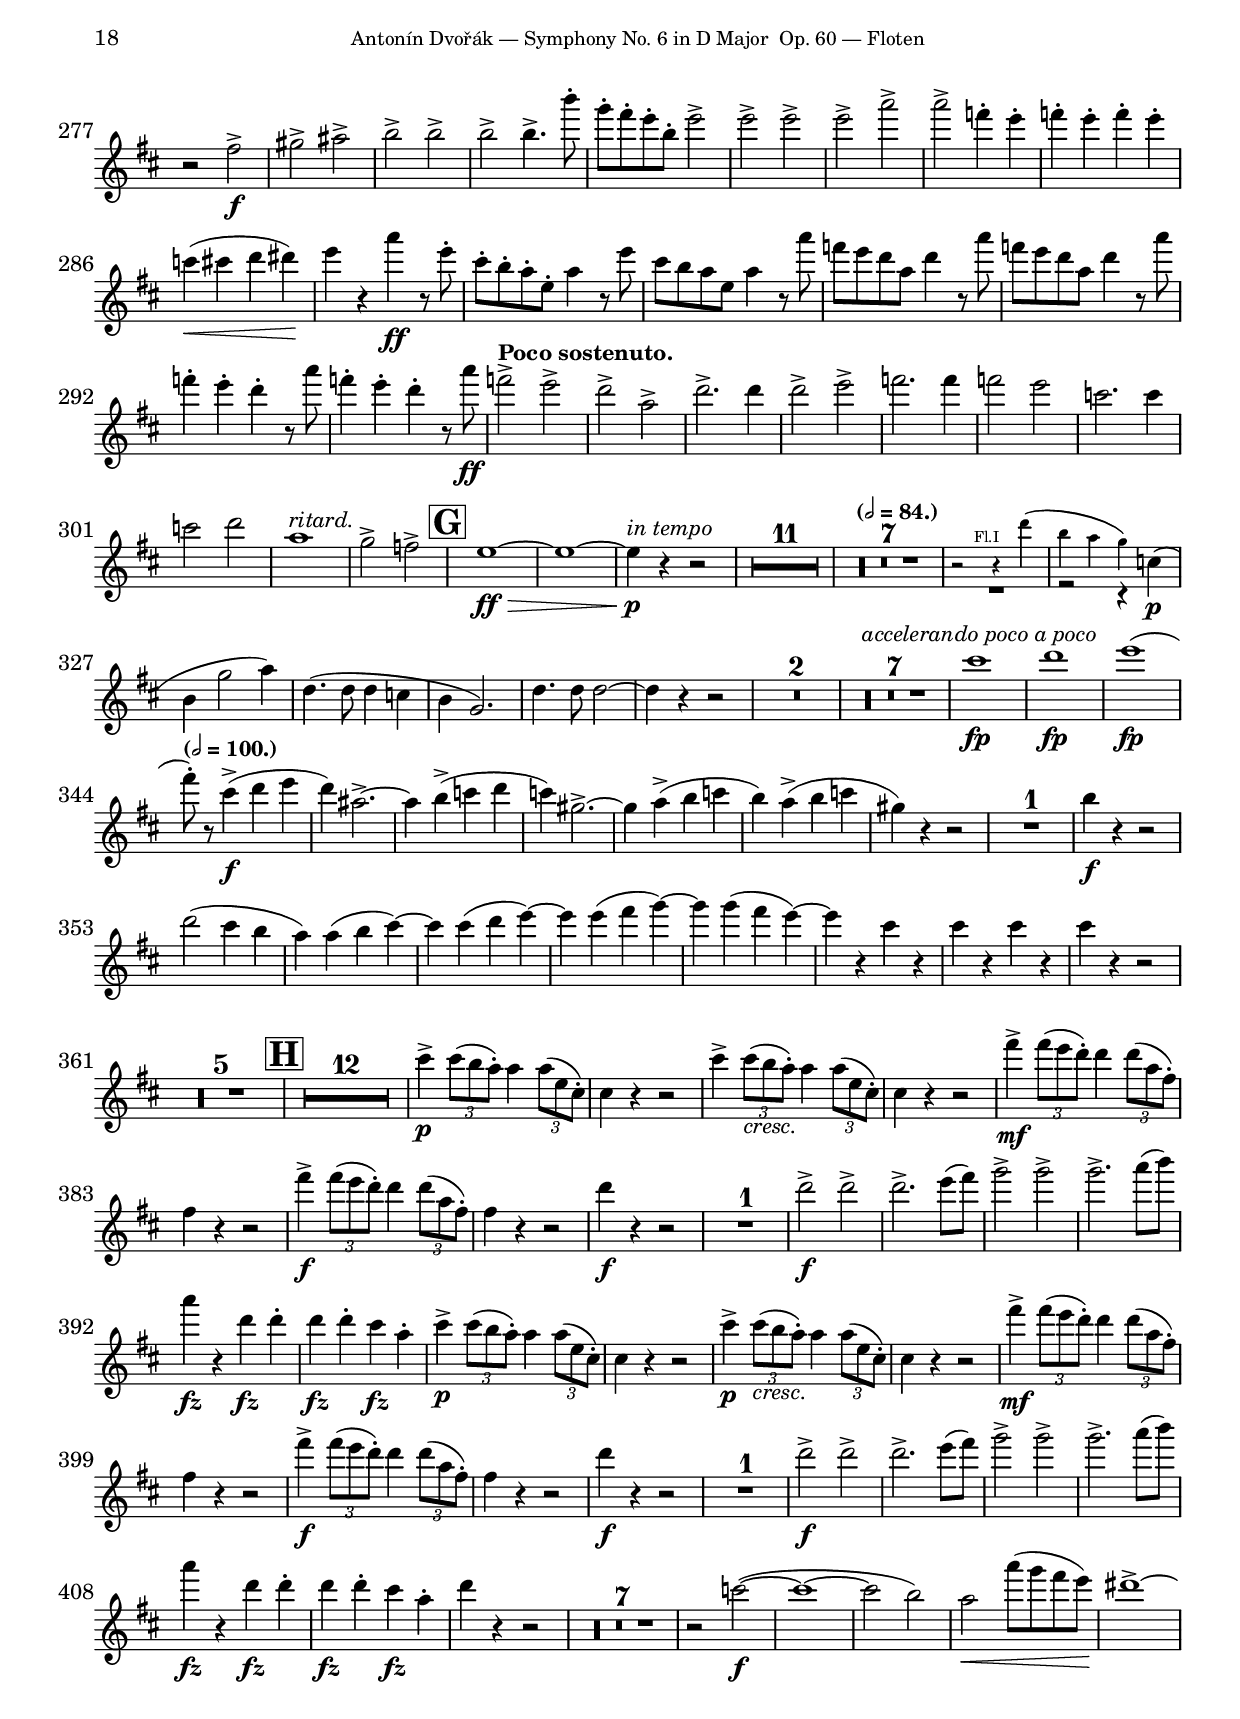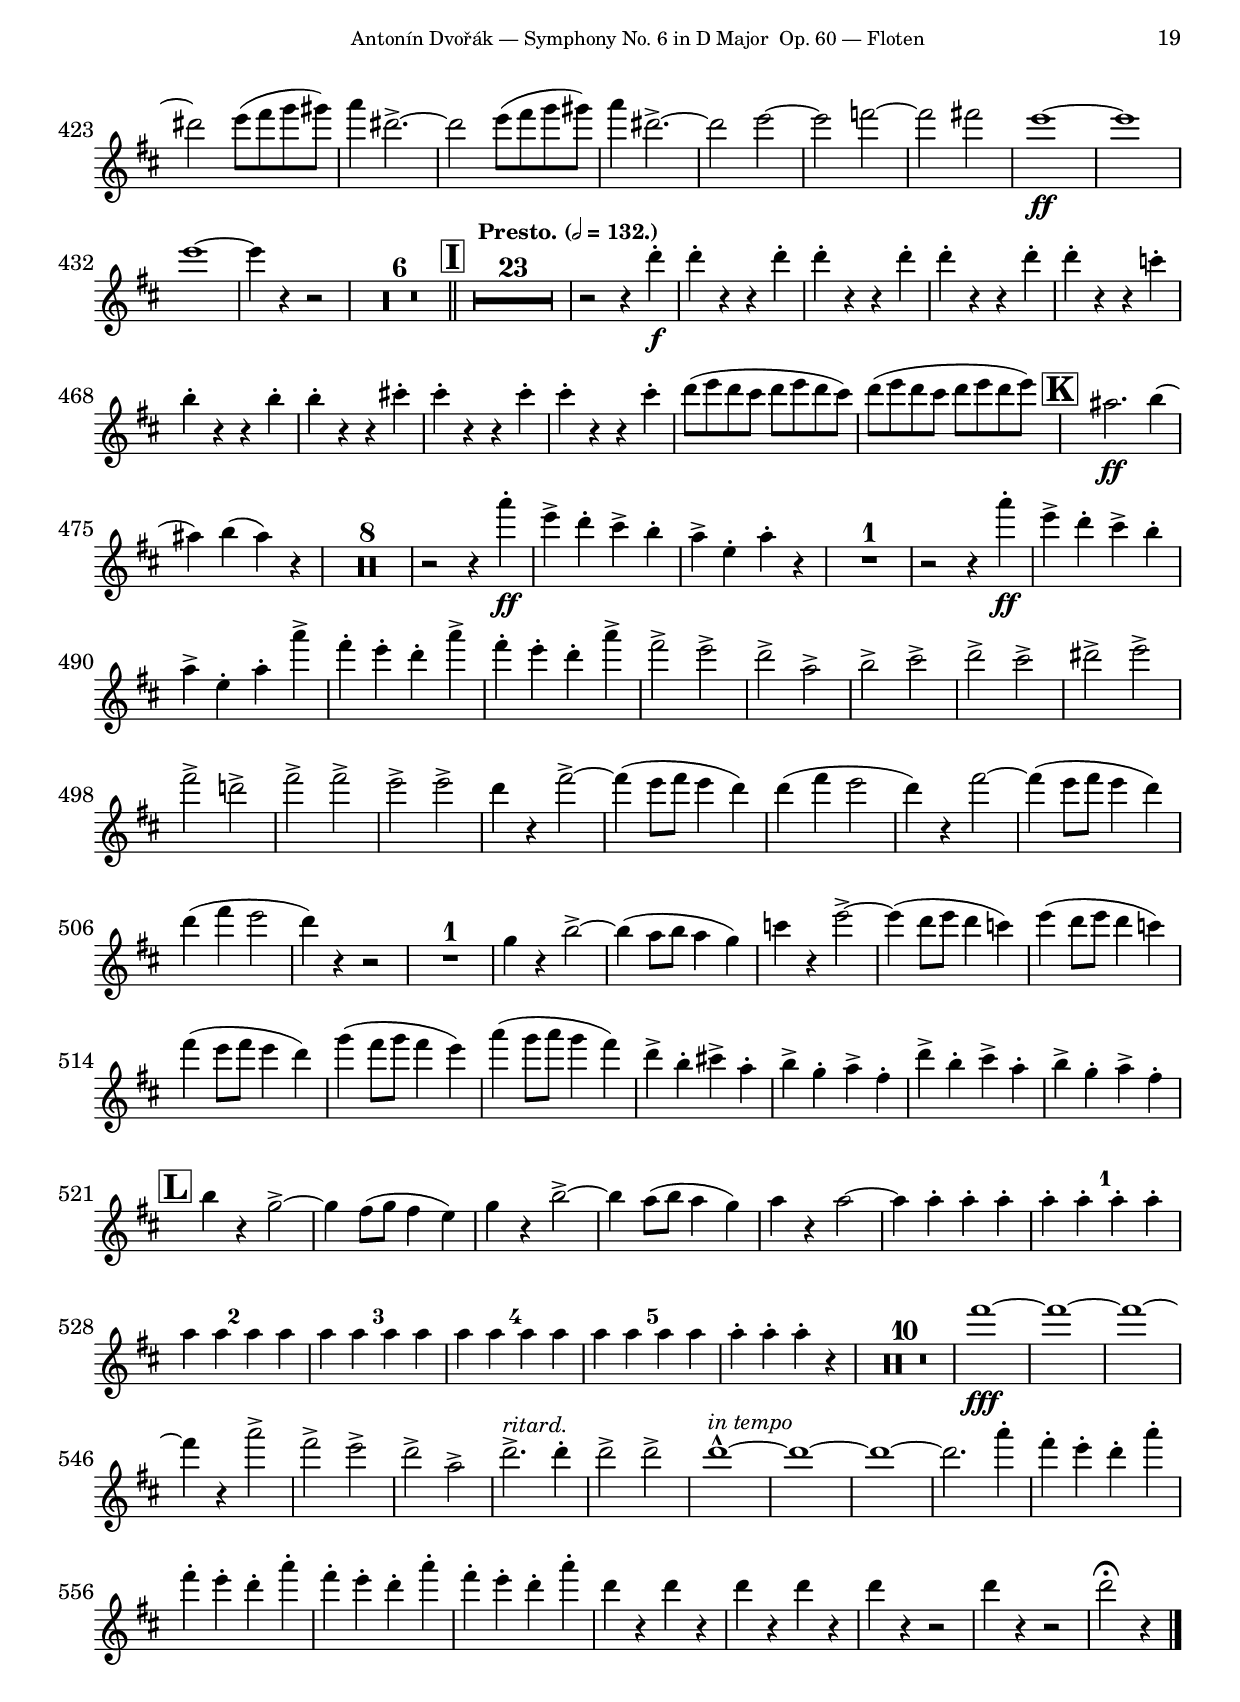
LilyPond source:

%###############################################################################
%#                                 H E A D E R                                 #
%###############################################################################
%
%  Composer           : Antonín Dvořák (1841 - 1904)
%  work               : Symphony No. 6 in D Major  Op. 60
%  Source             : Berlin N. Simrock, 1888. Plate 8215.
%  Type of score      : Score for Floten
%  Typesetter         : Sébastien MANEN
%  date of initiation : Thursday 10th August 2023, 10:40
%
%###############################################################################
%#                          I N C L U D E   F I L E S                          #
%###############################################################################
\version "2.24.1"
\include "./00-Common/DvorakSymph6_Header.ily"
\include "./00-Common/DvorakSymph6_Shortcuts.ily"
\include "./00-Common/DvorakSymph6_PaperParts.ily"
\include "./00-Common/DvorakSymph6_LayoutParts.ily"
\include "./00-Common/DvorakSymph6_timeMvt.ily"
%  work        : Symphony No. 6 in D Major  Op. 60
%  typesetter  : Sébastien MANEN
%  date        : Thursday 10th August 2023, 10:40
%###############################################################################
%#                    V O I C E   N A M E   :   F L O T E N                    #
%###############################################################################
nameFloteIMvtI = {
	\set Staff.instrumentName = "Flote I"
	\set Staff.shortInstrumentName = ""
	\set Staff.midiInstrument = #"flute"
}
nameFloteIMvtII = {
	\set Staff.instrumentName = "Flote I"
	\set Staff.shortInstrumentName = ""
	\set Staff.midiInstrument = #"flute"
}
nameFloteIMvtIII = {
	\set Staff.instrumentName = "Flote I"
	\set Staff.shortInstrumentName = ""
	\set Staff.midiInstrument = #"flute"
}
nameFloteIMvtIV = {
	\set Staff.instrumentName = "Flote I"
	\set Staff.shortInstrumentName = ""
	\set Staff.midiInstrument = #"flute"
}
nameFloteIIMvtI = {
	\set Staff.instrumentName = "Flote II"
	\set Staff.shortInstrumentName = ""
	\set Staff.midiInstrument = #"flute"
}
nameFloteIIMvtII = {
	\set Staff.instrumentName = "Flote II"
	\set Staff.shortInstrumentName = ""
	\set Staff.midiInstrument = #"flute"
}
nameFloteIIMvtIII = {
	\set Staff.instrumentName = "Flote II"
	\set Staff.shortInstrumentName = ""
	\set Staff.midiInstrument = #"flute"
}
nameFloteIIMvtIV = {
	\set Staff.instrumentName = "Flote II"
	\set Staff.shortInstrumentName = ""
	\set Staff.midiInstrument = #"flute"
}
%###############################################################################
%#                     V O I C E   N A M E   :   O B O E N                     #
%###############################################################################
nameOboeIMvtI = {
	\set Staff.instrumentName = "Oboe I"
	\set Staff.shortInstrumentName = "Ob. I"
	\set Staff.midiInstrument = #"oboe"
}
nameOboeIMvtII = {
	\set Staff.instrumentName = "Oboe I"
	\set Staff.shortInstrumentName = "Ob. I"
	\set Staff.midiInstrument = #"oboe"
}
nameOboeIMvtIII = {
	\set Staff.instrumentName = "Oboe I"
	\set Staff.shortInstrumentName = "Ob. I"
	\set Staff.midiInstrument = #"oboe"
}
nameOboeIMvtIV = {
	\set Staff.instrumentName = "Oboe I"
	\set Staff.shortInstrumentName = "Ob. I"
	\set Staff.midiInstrument = #"oboe"
}
nameOboeIIMvtI = {
	\set Staff.instrumentName = "Oboe II"
	\set Staff.shortInstrumentName = "Ob. II"
	\set Staff.midiInstrument = #"oboe"
}
nameOboeIIMvtII = {
	\set Staff.instrumentName = "Oboe II"
	\set Staff.shortInstrumentName = "Ob. II"
	\set Staff.midiInstrument = #"oboe"
}
nameOboeIIMvtIII = {
	\set Staff.instrumentName = "Oboe II"
	\set Staff.shortInstrumentName = "Ob. II"
	\set Staff.midiInstrument = #"oboe"
}
nameOboeIIMvtIV = {
	\set Staff.instrumentName = "Oboe II"
	\set Staff.shortInstrumentName = "Ob. II"
	\set Staff.midiInstrument = #"oboe"
}
%###############################################################################
%#               V O I C E   N A M E   :   K L A R I N E T T E N               #
%###############################################################################
nameKlarinetteIMvtI = {
	\set Staff.instrumentName = \markup {
		\center-column {
			\lower #1 "Klarinette I" "in A"
		}
	}
	\set Staff.shortInstrumentName = \markup {
		\center-column {
			\lower #1 "Kl. I" "in A"
		}
	}
	\set Staff.midiInstrument = #"clarinet"
}
nameKlarinetteIMvtII = {
	\set Staff.instrumentName = \markup {
		\center-column {
			\lower #1 "Klarinette I" "in B"
		}
	}
	\set Staff.shortInstrumentName = \markup {
		\center-column {
			\lower #1 "Kl. I" "in B"
		}
	}
	\set Staff.midiInstrument = #"clarinet"
}
nameKlarinetteIMvtIII = {
	\set Staff.instrumentName = \markup {
		\center-column {
			\lower #1 "Klarinette I" "in A "
		}
	}
	\set Staff.shortInstrumentName = \markup {
		\center-column {
			\lower #1 "Kl. I" "in A"
		}
	}
	\set Staff.midiInstrument = #"clarinet"
}
nameKlarinetteIMvtIV = {
	\set Staff.instrumentName = \markup {
		\center-column {
			\lower #1 "Klarinette I" "in A"
		}
	}
	\set Staff.shortInstrumentName = \markup {
		\center-column {
			\lower #1 "Kl. I" "in A"
		}
	}
	\set Staff.midiInstrument = #"clarinet"
}
nameKlarinetteIIMvtI = {
	\set Staff.instrumentName = \markup {
		\center-column {
			\lower #1 "Klarinette II" "in A"
		}
	}
	\set Staff.shortInstrumentName = \markup {
		\center-column {
			\lower #1 "Kl II" "in A"
		}
	}
	\set Staff.midiInstrument = #"clarinet"
}
nameKlarinetteIIMvtII = {
	\set Staff.instrumentName = \markup {
		\center-column {
			\lower #1 "Klarinette II" "in B"
		}
	}
	\set Staff.shortInstrumentName = \markup {
		\center-column {
			\lower #1 "Kl II" "in B"
		}
	}
	\set Staff.midiInstrument = #"clarinet"
}
nameKlarinetteIIMvtIII = {
	\set Staff.instrumentName = \markup {
		\center-column {
			\lower #1 "Klarinette II" "in A"
		}
	}
	\set Staff.shortInstrumentName = \markup {
		\center-column {
			\lower #1 "Kl II" "in A"
		}
	}
	\set Staff.midiInstrument = #"clarinet"
}
nameKlarinetteIIMvtIV = {
	\set Staff.instrumentName = \markup {
		\center-column {
			\lower #1 "Klarinette II" "in A"
		}
	}
	\set Staff.shortInstrumentName = \markup {
		\center-column {
			\lower #1 "Kl II" "in A"
		}
	}
	\set Staff.midiInstrument = #"clarinet"
}
%###############################################################################
%#                   V O I C E   N A M E   :   F A G O T T E                   #
%###############################################################################
nameFagottIMvtI = {
	\set Staff.instrumentName = "Fagott I"
	\set Staff.shortInstrumentName = "Fag. I"
	\set Staff.midiInstrument = #"bassoon"
}
nameFagottIMvtII = {
	\set Staff.instrumentName = "Fagott I"
	\set Staff.shortInstrumentName = "Fag. I"
	\set Staff.midiInstrument = #"bassoon"
}
nameFagottIMvtIII = {
	\set Staff.instrumentName = "Fagott I"
	\set Staff.shortInstrumentName = "Fag. I"
	\set Staff.midiInstrument = #"bassoon"
}
nameFagottIMvtIV = {
	\set Staff.instrumentName = "Fagott I"
	\set Staff.shortInstrumentName = "Fag. I"
	\set Staff.midiInstrument = #"bassoon"
}
nameFagottIIMvtI = {
	\set Staff.instrumentName = "Fagott II"
	\set Staff.shortInstrumentName = "Fag. II"
	\set Staff.midiInstrument = #"bassoon"
}
nameFagottIIMvtII = {
	\set Staff.instrumentName = "Fagott II"
	\set Staff.shortInstrumentName = "Fag. II"
	\set Staff.midiInstrument = #"bassoon"
}
nameFagottIIMvtIII = {
	\set Staff.instrumentName = "Fagott II"
	\set Staff.shortInstrumentName = "Fag. II"
	\set Staff.midiInstrument = #"bassoon"
}
nameFagottIIMvtIV = {
	\set Staff.instrumentName = "Fagott II"
	\set Staff.shortInstrumentName = "Fag. II"
	\set Staff.midiInstrument = #"bassoon"
}
%###############################################################################
%#                    V O I C E   N A M E   :   H O R N E R                    #
%###############################################################################
nameHornIMvtI = {
	\set Staff.instrumentName = \markup {
		\center-column {
			\lower #1 "Horn I" "in D"
		}
	}
	\set Staff.shortInstrumentName = \markup {
		\center-column {
			\lower #1 "Hn. I" "in D"
		}
	}
	\set Staff.midiInstrument = #"french horn"
}
nameHornIMvtII = {
	\set Staff.instrumentName = \markup {
		\center-column {
			\lower #1 "Horn I" "in F"
		}
	}
	\set Staff.shortInstrumentName = \markup {
		\center-column {
			\lower #1 "Hn. I" "in F"
		}
	}
	\set Staff.midiInstrument = #"french horn"
}
nameHornIMvtIII = {
	\set Staff.instrumentName = \markup {
		\center-column {
			\lower #1 "Horn I" "in F"
		}
	}
	\set Staff.shortInstrumentName = \markup {
		\center-column {
			\lower #1 "Hn. I" "in F"
		}
	}
	\set Staff.midiInstrument = #"french horn"
}
nameHornIMvtIV = {
	\set Staff.instrumentName = \markup {
		\center-column {
			\lower #1 "Horn I" "in E"
		}
	}
	\set Staff.shortInstrumentName = \markup {
		\center-column {
			\lower #1 "Hn. I" "in E"
		}
	}
	\set Staff.midiInstrument = #"french horn"
}
nameHornIIMvtI = {
	\set Staff.instrumentName = \markup {
		\center-column {
			\lower #1 "Horn II" "in D"
		}
	}
	\set Staff.shortInstrumentName = \markup {
		\center-column {
			\lower #1 "Hn. II" "in D"
		}
	}
	\set Staff.midiInstrument = #"french horn"
}
nameHornIIMvtII = {
	\set Staff.instrumentName = \markup {
		\center-column {
			\lower #1 "Horn II" "in F"
		}
	}
	\set Staff.shortInstrumentName = \markup {
		\center-column {
			\lower #1 "Hn. II" "in F"
		}
	}
	\set Staff.midiInstrument = #"french horn"
}
nameHornIIMvtIII = {
	\set Staff.instrumentName = \markup {
		\center-column {
			\lower #1 "Horn II" "in F"
		}
	}
	\set Staff.shortInstrumentName = \markup {
		\center-column {
			\lower #1 "Hn. II" "in F"
		}
	}
	\set Staff.midiInstrument = #"french horn"
}
nameHornIIMvtIV = {
	\set Staff.instrumentName = \markup {
		\center-column {
			\lower #1 "Horn II" "in E"
		}
	}
	\set Staff.shortInstrumentName = \markup {
		\center-column {
			\lower #1 "Hn. II" "in E"
		}
	}
	\set Staff.midiInstrument = #"french horn"
}
nameHornIIIMvtI = {
	\set Staff.instrumentName = \markup {
		\center-column {
			\lower #1 "Horn III" "in E"
		}
	}
	\set Staff.shortInstrumentName = \markup {
		\center-column {
			\lower #1 "Hn. III" "in E"
		}
	}
	\set Staff.midiInstrument = #"french horn"
}
nameHornIIIMvtII = {
	\set Staff.instrumentName = \markup {
		\center-column {
			\lower #1 "Horn III" "in B"
		}
	}
	\set Staff.shortInstrumentName = \markup {
		\center-column {
			\lower #1 "Hn. III" "in B"
		}
	}
	\set Staff.midiInstrument = #"french horn"
}
nameHornIIIMvtIII = {
	\set Staff.instrumentName = \markup {
		\center-column {
			\lower #1 "Horn III" "in D"
		}
	}
	\set Staff.shortInstrumentName = \markup {
		\center-column {
			\lower #1 "Hn. III" "in D"
		}
	}
	\set Staff.midiInstrument = #"french horn"
}
nameHornIIIMvtIV = {
	\set Staff.instrumentName = \markup {
		\center-column {
			\lower #1 "Horn III" "in D"
		}
	}
	\set Staff.shortInstrumentName = \markup {
		\center-column {
			\lower #1 "Hn. III" "in D"
		}
	}
	\set Staff.midiInstrument = #"french horn"
}
nameHornIVMvtI = {
	\set Staff.instrumentName = \markup {
		\center-column {
			\lower #1 "Horn IV" "in E"
		}
	}
	\set Staff.shortInstrumentName = \markup {
		\center-column {
			\lower #1 "Hn. IV" "in E"
		}
	}
	\set Staff.midiInstrument = #"french horn"
}
nameHornIVMvtII = {
	\set Staff.instrumentName = \markup {
		\center-column {
			\lower #1 "Horn IV" "in B"
		}
	}
	\set Staff.shortInstrumentName = \markup {
		\center-column {
			\lower #1 "Hn. IV" "in B"
		}
	}
	\set Staff.midiInstrument = #"french horn"
}
nameHornIVMvtIII = {
	\set Staff.instrumentName = \markup {
		\center-column {
			\lower #1 "Horn IV" "in D"
		}
	}
	\set Staff.shortInstrumentName = \markup {
		\center-column {
			\lower #1 "Hn. IV" "in D"
		}
	}
	\set Staff.midiInstrument = #"french horn"
}
nameHornIVMvtIV = {
	\set Staff.instrumentName = \markup {
		\center-column {
			\lower #1 "Horn IV" "in D"
		}
	}
	\set Staff.shortInstrumentName = \markup {
		\center-column {
			\lower #1 "Hn. IV" "in D"
		}
	}
	\set Staff.midiInstrument = #"french horn"
}
%###############################################################################
%#                 V O I C E   N A M E   :   T R O M P E T E N                 #
%###############################################################################
nameTrompeteIMvtI = {
	\set Staff.instrumentName = \markup {
		\center-column {
			\lower #1 "Trompete I" "in D"
		}
	}
	\set Staff.shortInstrumentName = \markup {
		\center-column {
			\lower #1 "Trpt. I" "in D"
		}
	}
	\set Staff.midiInstrument = #"trumpet"
}
nameTrompeteIMvtII = {
	\set Staff.instrumentName = \markup {
		\center-column {
			\lower #1 "Trompete I" "in B"
		}
	}
	\set Staff.shortInstrumentName = \markup {
		\center-column {
			\lower #1 "Trpt. I" "in B"
		}
	}
	\set Staff.midiInstrument = #"trumpet"
}
nameTrompeteIMvtIII = {
	\set Staff.instrumentName = \markup {
		\center-column {
			\lower #1 "Trompete I" "in D"
		}
	}
	\set Staff.shortInstrumentName = \markup {
		\center-column {
			\lower #1 "Trpt. I" "in D"
		}
	}
	\set Staff.midiInstrument = #"trumpet"
}
nameTrompeteIMvtIV = {
	\set Staff.instrumentName = \markup {
		\center-column {
			\lower #1 "Trompete I" "in D"
		}
	}
	\set Staff.shortInstrumentName = \markup {
		\center-column {
			\lower #1 "Trpt. I" "in D"
		}
	}
	\set Staff.midiInstrument = #"trumpet"
}
nameTrompeteIIMvtI = {
	\set Staff.instrumentName = \markup {
		\center-column {
			\lower #1 "Trompete II" "in D"
		}
	}
	\set Staff.shortInstrumentName = \markup {
		\center-column {
			\lower #1 "Trpt. II" "in D"
		}
	}
	\set Staff.midiInstrument = #"trumpet"
}
nameTrompeteIIMvtII = {
	\set Staff.instrumentName = \markup {
		\center-column {
			\lower #1 "Trompete II" "in B"
		}
	}
	\set Staff.shortInstrumentName = \markup {
		\center-column {
			\lower #1 "Trpt. II" "in B"
		}
	}
	\set Staff.midiInstrument = #"trumpet"
}
nameTrompeteIIMvtIII = {
	\set Staff.instrumentName = \markup {
		\center-column {
			\lower #1 "Trompete II" "in D"
		}
	}
	\set Staff.shortInstrumentName = \markup {
		\center-column {
			\lower #1 "Trpt. II" "in D"
		}
	}
	\set Staff.midiInstrument = #"trumpet"
}
nameTrompeteIIMvtIV = {
	\set Staff.instrumentName = \markup {
		\center-column {
			\lower #1 "Trompete II" "in D"
		}
	}
	\set Staff.shortInstrumentName = \markup {
		\center-column {
			\lower #1 "Trpt. II" "in D"
		}
	}
	\set Staff.midiInstrument = #"trumpet"
}
%###############################################################################
%#                   V O I C E   N A M E   :   P O S A U N E                   #
%###############################################################################
namePosauneIMvtI = {
	\set Staff.instrumentName = "Posaune I"
	\set Staff.shortInstrumentName = "Pos. I"
	\set Staff.midiInstrument = #"trombone"
}
namePosauneIMvtIV = {
	\set Staff.instrumentName = "Posaune I"
	\set Staff.shortInstrumentName = "Pos. I"
	\set Staff.midiInstrument = #"trombone"
}
namePosauneIIMvtI = {
	\set Staff.instrumentName = "Posaune II"
	\set Staff.shortInstrumentName = "Pos. II"
	\set Staff.midiInstrument = #"trombone"
}
namePosauneIIMvtIV = {
	\set Staff.instrumentName = "Posaune II"
	\set Staff.shortInstrumentName = "Pos. II"
	\set Staff.midiInstrument = #"trombone"
}
namePosauneIIIMvtI = {
	\set Staff.instrumentName = "Posaune III"
	\set Staff.shortInstrumentName = "Pos. III"
	\set Staff.midiInstrument = #"trombone"
}
namePosauneIIIMvtIV = {
	\set Staff.instrumentName = "Posaune III"
	\set Staff.shortInstrumentName = "Pos. III"
	\set Staff.midiInstrument = #"trombone"
}
nameTubaMvtI = {
	\set Staff.instrumentName = "Tuba"
	\set Staff.shortInstrumentName = "Tub."
	\set Staff.midiInstrument = #"tuba"
}
nameTubaMvtIV = {
	\set Staff.instrumentName = "Tuba"
	\set Staff.shortInstrumentName = "Tub."
	\set Staff.midiInstrument = #"tuba"
}
%###############################################################################
%#                    V O I C E   N A M E   :   P A U K E N                    #
%###############################################################################
namePaukenMvtI = {
	\set Staff.instrumentName = \markup {
		\center-column {
			\lower #1 "Pauken" "in D. A."
		}
	}
	\set Staff.shortInstrumentName = \markup {
		\center-column {
			\lower #1 "Pk." "in D. A."
		}
	}
	\set Staff.midiInstrument = #"timpani"
}
namePaukenMvtII = {
	\set Staff.instrumentName = \markup {
		\center-column {
			\lower #1 "Pauken" "in B. F."
		}
	}
	\set Staff.shortInstrumentName = \markup {
		\center-column {
			\lower #1 "Pk." "in B. F."
		}
	}
	\set Staff.midiInstrument = #"timpani"
}
namePaukenMvtIII = {
	\set Staff.instrumentName = \markup {
		\center-column {
			\lower #1 "Pauken" "in D. A."
		}
	}
	\set Staff.shortInstrumentName = \markup {
		\center-column {
			\lower #1 "Pk." "in D. A."
		}
	}
	\set Staff.midiInstrument = #"timpani"
}
namePaukenMvtIV = {
	\set Staff.instrumentName = \markup {
		\center-column {
			\lower #1 "Pauken" "in D. A."
		}
	}
	\set Staff.shortInstrumentName = \markup {
		\center-column {
			\lower #1 "Pk." "in D. A."
		}
	}
	\set Staff.midiInstrument = #"timpani"
}
%###############################################################################
%#                   V O I C E   N A M E   :   V I O L I N I                   #
%###############################################################################
nameViolinIMvtI = {
	\set Staff.instrumentName = "Violine I."
	\set Staff.shortInstrumentName = "Vln I."
	\set Staff.midiInstrument = #"violin"
}
nameViolinIMvtII = {
	\set Staff.instrumentName = "Violine I."
	\set Staff.shortInstrumentName = "Vln I."
	\set Staff.midiInstrument = #"violin"
}
nameViolinIMvtIII = {
	\set Staff.instrumentName = "Violine I."
	\set Staff.shortInstrumentName = "Vln I."
	\set Staff.midiInstrument = #"violin"
}
nameViolinIMvtIV = {
	\set Staff.instrumentName = "Violine I."
	\set Staff.shortInstrumentName = "Vln I."
	\set Staff.midiInstrument = #"violin"
}
%###############################################################################
%#                  V O I C E   N A M E   :   V I O L I N I I                  #
%###############################################################################
nameViolinIIMvtI = {
	\set Staff.instrumentName = "Violine II."
	\set Staff.shortInstrumentName = "Vln II."
	\set Staff.midiInstrument = #"violin"
}
nameViolinIIMvtII = {
	\set Staff.instrumentName = "Violine II."
	\set Staff.shortInstrumentName = "Vln II."
	\set Staff.midiInstrument = #"violin"
}
nameViolinIIMvtIII = {
	\set Staff.instrumentName = "Violine II."
	\set Staff.shortInstrumentName = "Vln II."
	\set Staff.midiInstrument = #"violin"
}
nameViolinIIMvtIV = {
	\set Staff.instrumentName = "Violine II."
	\set Staff.shortInstrumentName = "Vln II."
	\set Staff.midiInstrument = #"violin"
}
%###############################################################################
%#                  V O I C E   N A M E   :   B R A T S C H E                  #
%###############################################################################
nameBratscheMvtI = {
	\set Staff.instrumentName = "Bratsche."
	\set Staff.shortInstrumentName = "Br."
	\set Staff.midiInstrument = #"viola"
}
nameBratscheMvtII = {
	\set Staff.instrumentName = "Bratsche."
	\set Staff.shortInstrumentName = "Br."
	\set Staff.midiInstrument = #"viola"
}
nameBratscheMvtIII = {
	\set Staff.instrumentName = "Bratsche."
	\set Staff.shortInstrumentName = "Br."
	\set Staff.midiInstrument = #"viola"
}
nameBratscheMvtIV = {
	\set Staff.instrumentName = "Bratsche."
	\set Staff.shortInstrumentName = "Br."
	\set Staff.midiInstrument = #"viola"
}
%###############################################################################
%#                V O I C E   N A M E   :   V I O L O N C E L L                #
%###############################################################################
nameVioloncelloMvtI = {
	\set Staff.instrumentName = "Violoncell."
	\set Staff.shortInstrumentName = "Vlc."
	\set Staff.midiInstrument = #"cello"
}
nameVioloncelloMvtII = {
	\set Staff.instrumentName = "Violoncell."
	\set Staff.shortInstrumentName = "Vlc."
	\set Staff.midiInstrument = #"cello"
}
nameVioloncelloMvtIII = {
	\set Staff.instrumentName = "Violoncell."
	\set Staff.shortInstrumentName = "Vlc."
	\set Staff.midiInstrument = #"cello"
}
nameVioloncelloMvtIV = {
	\set Staff.instrumentName = "Violoncell."
	\set Staff.shortInstrumentName = "Vlc."
	\set Staff.midiInstrument = #"cello"
}
%###############################################################################
%#                V O I C E   N A M E   :   K O N T R A B A S S                #
%###############################################################################
nameKontrabassMvtI = {
	\set Staff.instrumentName = "Kontrabass."
	\set Staff.shortInstrumentName = "K.B."
	\set Staff.midiInstrument = #"contrabass"
}
nameKontrabassMvtII = {
	\set Staff.instrumentName = "Kontrabass."
	\set Staff.shortInstrumentName = "K.B."
	\set Staff.midiInstrument = #"contrabass"
}
nameKontrabassMvtIII = {
	\set Staff.instrumentName = "Kontrabass."
	\set Staff.shortInstrumentName = "K.B."
	\set Staff.midiInstrument = #"contrabass"
}
nameKontrabassMvtIV = {
	\set Staff.instrumentName = "Kontrabass."
	\set Staff.shortInstrumentName = "K.B."
	\set Staff.midiInstrument = #"contrabass"
}

%  work        : Symphony No. 6 in D Major  Op. 60
%  typesetter  : Sébastien MANEN
%  date        : Thursday 10th August 2023, 10:40
%###############################################################################
%#                   C U E   V O I C E   F O R   F L O T E N                   #
%###############################################################################
cueVoiceFloteIMvtI = \relative c {
	s2.*32
	% bar 33
	f''8-\offset X-offset -1 ^\markup {Hob.} g aes aes g f
	s2.*41
	% bar 75 - 78
	\voiceOne dis2(^\markup {Viol.} a4
	gis2) \shape #'((0 . 0)(0 . 0)(0 . -0.5)(0 . -2)) Slur e'4(
	eis2 b4
	\once \voiceTwo ais4) s2 \oneVoice 
	s2.*29
	% bar 108
	\stemUp fis8\pp-\tweak X-offset #1.5 ^\markup {Viol.} fis16( gis ais8) ais16( b cis8) cis16( d) \stemNeutral 
	s2.*27
	% bar 136 - 137
	aes8^\markup {Viol.} ces ees4 f8 g
	aes bes ces4 ces8 c
	s2.*413
	% bar 537 - 538
	\voiceOne r4^\markup {Hob.} cis,( d8 e
	fis4) s s
}
cueVoiceFloteIMvtII = \relative c {
	% bar 1
	r8^\markup {Hob.} f' d g
	s2*77
	% bar 79
	bes'4(-\offset X-offset #-4 ^\markup {Viol.} c)
}
cueVoiceFloteIMvtIII = \relative c {
	s2.*101
	% bar 102 - 110
	d''4(\pp^\markup {Viol} ees) d(
	ees) d( ees)
	g f8( e f4)
	g f8( e f4)
	e( f) e(
	f) e( f)
	aes g8( fis g4)
	aes g8( fis g4)
	\once \stemUp bes s s
	s2.*55
	% bar 165
	e,4(-\offset X-offset -3 ^\markup {Hob} fis8 dis e4)
	s2.*219
	% bar 385 - 393
	d4(\pp^\markup {Viol.} ees) d(
	ees) d( ees)
	g f8( e f4)
	g f8( e f4)
	e4( f) e(
	f) e( f)
	aes g8( fis g4)
	aes g8( fis g4)
	\once \stemUp bes s s
}
cueVoiceFloteIMvtIV = \relative c {
	\partial 4 s4
	s1*165
	% bar 166
	\once \stemUp <a'' c>4^\markup {Clar.} \tuplet 3/2 4 {<a c>8 <g bes> <f a>} <f a>4 \tuplet 3/2 4 {<f a>8 <c g'> <a f'!>}
	s1*293
	% bar 460 - 463
	\voiceOne d'4^\markup {Hob.} r r d
	d r r e
	fis r r fis
	fis r r \oneVoice s
}
cueVoiceFloteIIMvtI = \relative c {
	s2.*74
	% bar 75 - 77
	\voiceOne dis''2(^\markup {Viol.} a4
	gis2) e'4(
	eis2 b4) \oneVoice 
	s2.*58
	% bar 136 - 137
	aes8^\markup {Viol.} ces ees4 f8 g
	aes bes ces4 ces8 c
	s2.*89
	% bar 213 - 214
	<c,, e>4_(^\markup {Clar.} <b f'> <c e>
	<b f'> <c e> <b f'>)
	s2.*214
	% bar 429 - 430
	b'8^\markup {Viol.} d fis4 gis8 ais
	b cis d!4 d8 dis
	s2.*107
	% bar 538 - 539
	r4-\tweak X-offset #-1 ^\markup {Fl.I} cis4(\pp d8 e)
	fis2.
}
cueVoiceFloteIIMvtII = \relative c {
	s2*17
	% bar 18
	\voiceOne r8-\offset X-offset -1.5 ^\markup {Fl.I} a'''[ bes] \oneVoice s
	s2*38
	% bar 57 - 58
	\voiceOne r8 d,^\markup {Fl.I} bes e~
	e4 r \oneVoice 
	s2*25
	% bar 84 - 85
	f,,,8[^\markup {Fag.} f'] f, f'
	f,[ f'] f, fis'
}
cueVoiceFloteIIMvtIII = \relative c {
	s2.*109
	% bar 110 - 112
	r4-\tweak X-offset #-1 ^\markup {Fl.I} a'''8( gis a4)
	r b8( ais b4)
	r cis8( bis cis4)
	s2.*281
	% bar 393 - 395
	r4^\markup {Fl.I} a8( gis a4)
	r b8( ais b4)
	r cis8( bis cis4)
}
cueVoiceFloteIIMvtIV = \relative c {
	\partial 4 s4
	s1*7
	%bar 8 - 9
	r2 r4-\tweak X-offset #-2 ^\markup {Fl.I} e'''(
	cis b a) s
	s1*255
	% bar 265
	r2 r4^\markup {Fl.I} r8 d
	s1*59
	% bar 325 - 326
	r2 r4-\offset X-offset -2 ^\markup {Fl.I} d(
	b a g) s
}
%###############################################################################
%#                    C U E   V O I C E   F O R   O B O E N                    #
%###############################################################################
%cueVoiceOboeIMvtI = \relative c {
%	no CueVoice for MVT I
%}
cueVoiceOboeIMvtII = \relative c {
	% bar 1
	r8-\tweak X-offset #-4 _\markup {Hob.II} f' d g
}
cueVoiceOboeIMvtIII = \relative c {
	R2.*264
	% bar 264
	fis''4(-\tweak X-offset #-3 ^\markup {Fl.I} a d
	c2.
	b4 a g 
	fis g e)
}
%cueVoiceOboeIMvtIV = \relative c {
%	no CueVoice for MVT IV
%}
cueVoiceOboeIIMvtI = \relative c {
	R2.*121
	% bar 122 - 125
	b''8(-\tweak X-offset #-3.5 ^\markup {Hob.I} dis fis4 e
	dis2 cis4)
	b8( dis fis4 e
	dis2 cis4)
	R2.*53
	% bar 179 - 182
	a'2.^~^\markup {Ob.I}
	a^~
	a^~
	a4. fis8^( g a)
	R2.*24
	% bar 193 - 194
	r4^\markup {Hob.I} r a,
	d4. d8 d4
	R2.*220
	% bar 415 - 418
	d8(-\tweak X-offset #-4 ^\markup {Hob.I} fis a4 g)
	fis2( e4)
	d8( fis a4 g)
	fis2( e4)
	R2.*60
	% bar 479 - 480
	a4^\markup {Hob.I} d, g
	c, fis b,
}
cueVoiceOboeIIMvtII = \relative c {
	R2*83
	% bar 84 - 85
	f,8^\markup {Fag.} f' f, f'
	f, f' f, fis'
	R2*110
	% bar 196 - 197
	r8 f''\pp^\markup {Hob.I} d g~
	g4. f8~
	f r r4
}
cueVoiceOboeIIMvtIII = \relative c {
	R2.*177
	% bar 177 - 180
	g'''2.(^\markup {Hob.I}
	fis)
	g(
	fis)
	R2.*36
	% bar 217 - 221
	d,2._(^\markup {Hob.I}
	cis)
	d_(
	cis)_(
	d4) e\rest e\rest
}
%cueVoiceOboeIIMvtIV = \relative c {
%	No cue voice for Mvt IV
%}
%###############################################################################
%#              C U E   V O I C E   F O R   K L A R I N E T T E N              #
%###############################################################################
cueVoiceKlarinetteIMvtI = \relative c {
	\transposition a
	R2.*238
	% bar 225
	r4 g'''4(^\markup {Fl.} f!8 e)
	R2.*312
	% bar 538 - 539
	f4\rest c'^(^\markup {Fl.} d8 e
	f2.)
}
cueVoiceKlarinetteIMvtII = \relative c {
	\transposition bes
	% bar 1 - 2
	r8-\tweak X-offset #-2 _\markup {Hob.} g'' e a~
	a4*1/2 r8 r4
}
cueVoiceKlarinetteIMvtIII = \relative c {
	\transposition a
	R2.*225
	% bar 225 - 228
	f''4^(^\markup {Viol.} g8 e f4
	a bes8 gis a4
	d e8 c d4
	d e8 c d4)
}
%cueVoiceKlarinetteIMvtIV = \relative c {
%	no cue voice for Mvt IV
%}
cueVoiceKlarinetteIIMvtI = \relative c {
	\transposition a
	R2.*211
	% bar 198 - 199
	<ees'' g>2^(\p^\markup {Hörner in D.} <d f>8 <c ees>)
	<c ees>2^( <bes! d>8 <a c>)
	R2.*25
	% bar 225
	r4^\markup {Fl.} g'( f8 e)
	R2.*312
	% bar 538 - 539
	f4\rest^\markup {Fl.} c'^( d8 e
	f2.)
}
cueVoiceKlarinetteIIMvtII = \relative c {
	\transposition bes
	R2*14
	% bar 15 - 17
	g''8\rest bes,_(^\markup {Viol.} c cis
	d4) f_(
	f8 e16 d \slashedGrace f8 e8. d16)
	R2*35
	% bar 53 - 55
	a''8_(-\tweak X-offset #-4 ^\markup {Clar.I} e4) c8_~
	c a_~ a16 b c d
	e8 r r4
}
cueVoiceKlarinetteIIMvtIII = \relative c {
	\transposition a
	R2.*225
	% bar 225 - 228
	f''4^(^\markup {Viol.} g8 e f4
	a bes8 gis a4
	d e8 c d4
	d e8 c d4)
}
cueVoiceKlarinetteIIMvtIV = \relative c {
	\transposition a
	\partial 4 r4
	R1*7
	r2 r4-\tweak X-offset #-2 ^\markup {Clar.I} g'''
}
%###############################################################################
%#                  C U E   V O I C E   F O R   F A G O T T E                  #
%###############################################################################
cueVoiceFagottIMvtI = \relative c {
	R2.*213
	% bar 200 - 201
	<f'' a>2(-\tweak X-offset #-3 ^\markup {Clar.} <e g>8 <d f>)
	<d f>2( <c e>8 <b d>)
}
%cueVoiceFagottIMvtII = \relative c {
%	no cue voice for Mvt II
%}
cueVoiceFagottIMvtIII = \relative c {
	R2.*185
	% bar 185 - 192
	g'''2(^\markup {Clar.} fis4
	e2 d4
	cis2 d4
	e2 fis4)
	g2( fis4
	e2 d4
	cis2 d4
	e2 fis4)
}
cueVoiceFagottIMvtIV = \relative c {
	\partial 4 r4
	R1*318
	% bar 319 - 323
	r2 r4^\markup {Fag.II} e(
	d fis a g)
	fis( e fis g
	fis e fis g8 a)
	b4 r r2
}
cueVoiceFagottIIMvtI = \relative c {
	R2.*213
	% bar 200 - 201
	<f'' a>2(^\markup {Clar.} <e g>8 <d f>)
	<d f>2( <c e>8 <b d>)
}
cueVoiceFagottIIMvtII = \relative c {
	R2*2
	% bar 3
	r8^\markup {Fag.I} bes'( g c)
}
cueVoiceFagottIIMvtIII = \relative c {
	R2.*225
	% bar 225 - 228
	fis''4^(^\markup {Viol.} g8 e fis4
	a b8 gis a4)
	d^( e8 cis d4
	d e8 cis d4)
}
cueVoiceFagottIIMvtIV = \relative c {
	\partial 4 a'4(^\markup {Bässe}
	fis e d cis)
	R1*315
	% bar 317 - 318
	r2 r4 a'(^\markup {C.B}
	fis e d cis)
}
%###############################################################################
%#                   C U E   V O I C E   F O R   H O R N E R                   #
%###############################################################################
cueVoiceHornIMvtI = \relative c {
	\transposition d
	R2.*80
	% bar 81 - 82
	<c''' e>4^\markup {Fl.} <c e> <b d>
	<ais c> e\rest e\rest 
	R2.*53
	% bar 136 - 137
	<b, b'>2.\p~^\markup {Hörner in E.}
	q
	R2.*113
	% bar 237 - 238
	bes''2^(^\markup {Viol.} aes8 g)
	b!2^( a!8 gis)
	R2.*139
	% bar 378 - 379
	bes4.^\markup {Viol.I} g8^.^( a^. bes^.)
	bes4. g8^(^. a^. bes^.)
}
cueVoiceHornIMvtII = \relative c {
	\transposition f
	R2*2
	% bar 3
	r8^\markup {Fag.} b'( g c)
	R2*61
	% bar 65-66
	f'16^\markup {Clar.} e d g f e d g
	f e d d' c b a g
}
cueVoiceHornIMvtIII = \relative c {
	\transposition f
	R2.*175
	% bar 175 - 180
	d'''2.^\markup {Fl.}
	d4^. e^. f^.
	g2.
	d4^( cis d)
	g2.
	d4^( e8 c d4)
	R2.*71
	% bar 252 - 255
	b4^(^\markup {Viol.} c8 ais b4)
	b^( c8 ais b4)
	b^( c8 ais b4)
	b^( c8 ais b4)
}
cueVoiceHornIMvtIV = \relative c {
	\transposition e
	\partial 4 r4
	R1*12
	% bar 13 - 19
	d''2\rest d4\rest e^(^\markup {Viol.}
	a g f dis)
	e8^( a gis f e f d e)
	c4. c8 c4 b
	a8^( a' gis f e f d e)
	c4. c8 c4 b
	a8^( a' gis f e f d e)
	R1*310
	% bar 330 - 333
	r2^\markup {Viol.} r4 d_(
	g f! e cis)
	d8_( g fis e d e c! d)
	b4. b8 b4_( a)
}
cueVoiceHornIIMvtI = \relative c {
	\transposition d
	R2.*80
	% bar 81 - 82
	<c''' e>4^\markup {Fl.} <c e> <b d>
	<ais c> f\rest f\rest
	R2.*100
	% bar 183_1 - 186_1
	g,2.^\markup {Hn.I}~
	g~
	g~
	g
	R2.*64
	% bar 237 - 238
	bes'2(^\markup {Viol.} aes8 g)
	b!2( a!8 gis)
}
cueVoiceHornIIMvtII = \relative c {
	\transposition f
	R2*2
	%  bar 3
	r8 b'^\markup {Fag.} g c
	R2*23
	% bar 27 - 28
	r8^\markup {Horn I.} g'4._~
	g8 b4 b8
	R2*36
	% bar 65 - 66
	f'16-\tweak X-offset #-3 ^\markup {Clar.} e d g f e d g
	f e d d' c b a g
}
cueVoiceHornIIMvtIII = \relative c {
	\transposition f
	R2.*252
	% bar 252 - 255
	b'''4^(^\markup {Viol.} c8 ais b4)
	b^( c8 ais b4)
	b^( c8 ais b4)
	b^( c8 ais b4)
}
cueVoiceHornIIMvtIV = \relative c {
	\transposition e
	\partial 4 r4
	R1*12
	% bar 13 - 19
	d''2\rest d4\rest e_(^\markup {Viol.}
	a g f dis)
	e8_( a gis f e f d e)
	c4. c8 c4( b)
	a8_( a' gis f e f d e)
	c4. c8 c4( b)
	a8_( a' gis f e f d e)
	R1*310
	% bar 330 - 333
	r2^\markup {Viol.} r4 d_(
	g f! e cis)
	d8_( g fis e d e c! d)
	b4. b8 b4_( a)
}
cueVoiceHornIIIMvtI = \relative c {
	\transposition e
	R2.*80
	% bar 81 - 82
	<c''' e>4^\markup {Fl.} <c e> <b d>
	<ais c> f\rest f\rest
	R2.*170
	% bar 239 - 240
	<g, d'>4^\markup {Hörner in D.} r r
	R2.
	R2.*266
	% bar 507 - 510
	f'4^\markup {Viol.} f g
	a b c 
	d d e
	f r r
}
cueVoiceHornIIIMvtII = \relative c {
	\transposition bes
	R2*26
	% bar 27 - 28
	r8^\markup {Horn in F} g''4.~
	g8 b4 b8
	R2*37
	% bar 66
	f'16^\markup {Clar.} e d d' c b a g
}
cueVoiceHornIIIMvtIII = \relative c {
	\transposition d
	R2.*39
	% bar 40
	<c'' e>2^\markup {F-Hörner} q4
	R2.*212
	% bar 252 - 255
	b'4^(-\tweak X-offset #-4 ^\markup {Viol.} c8 ais b4)
	b^( c8 ais b4)
	b^( c8 ais b4)
	b^( c8 ais b4)
	R2.*67
	% bar 323
	<c, e>2^\markup {F-Hörner} q4
}
%cueVoiceHornIIIMvtIV = \relative c {
%	no cue voice for mvt IV
%}
cueVoiceHornIVMvtI = \relative c {
	\transposition e
	R2.*80
	% bar 81 - 82
	<c''' e>4^\markup {Fl.} q <b d>
	<ais c> d,\rest d\rest
	R2.*170
	% bar 239
	<g, d'>4^\markup {D-Hörner} r r
	R2.*148
	% bar 388 - 389
	ges2.~^\markup {Horn III.}
	ges4 r r
	R2.*117
	% bar 507 - 509
	f'4^\markup {Viol.} f g
	a b c 
	d d e 
}
cueVoiceHornIVMvtII = \relative c {
	\transposition bes
	R2*26
	% bar 27 - 28
	r8^\markup {F-Horn} g''4.~
	g8 b4 b8
}
cueVoiceHornIVMvtIII = \relative c {
	\transposition d
	R2.*39
	% bar 40
	<c'' e>2^\markup {F-Hörner} q4
	R2.*212
	% bar 252 - 255
	b'4^(^\markup {Viol.} c8 ais b4)
	b^( c8 ais b4)
	b^( c8 ais b4)
	b^( c8 ais b4)
	R2.*67
	% bar 323
	<c, e>2^\markup {F-Hörner} q4
	
}
%cueVoiceHornIVMvtIV = \relative c {
%	no cue voice for mvt IV
%}
%###############################################################################
%#                C U E   V O I C E   F O R   T R O M P E T E N                #
%###############################################################################
cueVoiceTrompeteIMvtI = \relative c {
	\transposition d
	R2.*151
	% bar 152 - 159
	c'''!4-^-\tweak X-offset #-4 ^\markup {Viol.} c-^ a8 b
	c!2.
	c!4 c a8 b
	c!2.:16
	cis:
	d2: dis4:
	dis: e2:
	eis2: r4
	R2.*91
	% bar 237 - 238
	bes2(-\tweak X-offset #-4 ^\markup {Viol.} aes8 g)
	b!2( a!8 gis)
	R2.*27
	% bar 266 - 268
	b8-.-\tweak X-offset #-4 ^\markup {Viol.} f16_( g f8) b,-. b-. b'-.
	b4 r r
	b8-. g16_( a g8) e-. e-. e'-.
	R2.*109
	% bar 378 - 382
	bes4.-\tweak X-offset #-4 ^\markup {Viol.} g8-.[ a-. bes-.]
	bes4. g8-.[ a-. bes-.]
	bes4 r8 g-.[ a-. bes-.]
	bes4 r8 g-.[ a-. bes-.]
	bes-.[ a-. g-. f-. e-.] r
	R2.*46
	% bar 429 - 432
	b8^\markup {Viol.} d f4 gis8 ais
	b cis d4 d8 dis
	e2.:16
	e2.:16
	R2.*111
	% bar 544 - 545
	a,8^\markup {Viol.} f g a e4
	d8 f a4 r
}
cueVoiceTrompeteIMvtII = \relative c {
	\transposition bes
	R2*100
	% bar 101 - 103
	r8 c''(^\markup {Horner in F.} a des~
	des4 c
	bes g)
	R2*65
	% bar 169 - 174
	a8-\tweak X-offset #1.2 ^\markup {Horner in F.} a4 a8_~
	a a_(\< bes b)\!
	c a4\p a8_~
	a a_(\< bes b)\!
	c a4\p a8_~
	a a_(\< bes b)\!
}
cueVoiceTrompeteIMvtIII = \relative c {
	\transposition d
	R2.*113
	% bar 114 - 117
	ees''4^\markup {Hörner in F.} ees ees
	ees ees ees
	ees ees  ees
	ees ees ees
	R2.*135
	% bar 252 - 255
	b'4(^\markup {Viol.} c8 ais b4)
	b( c8 ais b4)
	b( c8 ais b4)
	b( c8 ais b4)
	R2.*141
	% bar 397 - 400
	ees,4^\markup {Hörner in F.} ees ees
	ees ees ees
	ees ees ees
	ees ees ees
}
cueVoiceTrompeteIMvtIV = \relative c {
	\transposition d
	\partial 4 r4
	R1*29
	% bar 30 - 35
	e''8^\markup {Viol.} g, e e' e g, e e'
	e g, e e' e g, e g'
	g e g, g' g e g, g'
	g e g, g' g e g, e''
	e g, e e' e g, e g'
	g e g, g' g e a, a'
	R1*305
	% bar 341 - 343
	b,,1\fp^\markup {Hörner in D.} 
	c\fp
	d\fp
}
cueVoiceTrompeteIIMvtI = \relative c {
	\transposition d
	R2.*151
	% bar 152 - 159
	c'''!4-^-\tweak X-offset #-4.5 ^\markup {Viol.} c-^ a8 b
	c!2.
	c!4 c a8 b
	c!2.:16
	cis:
	d2: dis4:
	dis: e2:
	eis2: r4
	R2.*91
	% bar 237 - 238
	bes2(-\tweak X-offset #-3 ^\markup {Viol.} aes8 g)
	b!2( a!8 gis)
	R2.*27
	% bar 266 - 268
	b8-.^\markup {Viol.} f16_( g f8) b,-. b-. b'-.
	b4 r r
	b8-. g16_( a g8) e-. e-. e'-.
	R2.*109
	% bar 378 - 382
	bes4.^\markup {Viol.} g8-.[ a-. bes-.]
	bes4. g8-.[ a-. bes-.]
	bes4 r8 g-.[ a-. bes-.]
	bes4 r8 g-.[ a-. bes-.]
	bes-.[ a-. g-. f-. e-.] r
	R2.*46
	% bar 429 - 432
	b8^\markup {Viol.} d f4 gis8 ais
	b cis d4 d8 dis
	e2.:16
	e2.:16
	R2.*111
	% bar 544 - 545
	a,8^\markup {Viol.} f g a e4
	d8 f a4 r
}
cueVoiceTrompeteIIMvtII = \relative c {
	\transposition bes
	R2*100
	% bar 101 - 103
	r8 c''(^\markup {Horner in F.} a des~
	des4 c
	bes g)
	R2*65
	% bar 169 - 174
	a8-\tweak X-offset #1.2 ^\markup {Horner in F.} a4 a8_~
	a a_(^\< bes b)\!
	c a4^\p a8_~
	a a_(^\< bes b)\!
	c a4^\p a8_~
	a a_(^\< bes b)\!
}
cueVoiceTrompeteIIMvtIII = \relative c {
	\transposition d
	R2.*113
	% bar 114 - 117
	ees''4^\markup {Hörner in F.} ees ees
	ees ees ees
	ees ees  ees
	ees ees ees
	R2.*135
	% bar 252 - 255
	b'4(^\markup {Viol.} c8 ais b4)
	b( c8 ais b4)
	b( c8 ais b4)
	b( c8 ais b4)
	R2.*141
	% bar 397 - 400
	ees,4^\markup {Hörner in F.} ees ees
	ees ees ees
	ees ees ees
	ees ees ees
}
cueVoiceTrompeteIIMvtIV = \relative c {
	\transposition d
	\partial 4 r4
	R1*29
	% bar 30 - 35
	e''8^\markup {Viol.} g, e e' e g, e e'
	e g, e e' e g, e g'
	g e g, g' g e g, g'
	g e g, g' g e g, e''
	e g, e e' e g, e g'
	g e g, g' g e a, a'
	R1*305
	% bar 341 - 343
	b,,1\fp^\markup {Hörner in D.} 
	c\fp
	d\fp
}
%###############################################################################
%#                  C U E   V O I C E   F O R   P O S A U N E                  #
%###############################################################################
cueVoicePosauneIMvtI = \relative c {
	R2.*45
	% bar 46 - 48
	gis''''4-\tweak X-offset #-4.8 ^\markup {Viol.} a8:16 g: e: cis:
	a: e: cis: e: a: e:
	cis':[ a: e': cis:] r4
	R2.*110
	% bar 159 - 160
	r4^\markup {Tromp. in D.} r <e,, e'>4~
	q q-> q->
	R2.*68
	% bar 215 - 218
	\repeat tremolo 6 {c''16^( e}
	\repeat tremolo 6 {c e}
	\repeat tremolo 6 {c e}
%	\repeat tremolo 6 {c e)}
%	c''16^( e c e  c e c e  c e c e
%	c16 e c e  c e c e  c e c e
%	c16 e c e  c e c e  c e c e
	c16 e c e  c e c e  c e c e)
	R2.*47
	% bar 266- 268
	b8^\markup {Viol.} fis16^( g fis8) b,^. b^. b'^.
	b4 e,\rest e\rest
	b'8 g16^( a g8) e^. e^. e'^.
	R2.*85
	% bar 354 - 355
	g,4^\markup {Viol.} e' g,
	e' g, e'
	R2.*73
	% bar 429 - 432
	b,8^\markup {Viol.} d fis4 gis8 ais
	b cis d4 d8 dis
	e2.:16
	e:
	R2.*76
	% bar 509 - 510
	r4^\markup {Bass poss.} r e,,,
	d fis, r
	R2.*33
	% bar 544 - 545
	a'''8^\markup {Viol.} fis g a e4
	d8 fis a4 r
}
cueVoicePosauneIMvtIV = \relative c {
	\partial 4 r4
	R1*29
	% bar 30 - 35
	e''8^\markup {Viol.} g, e e' e g, e e'
	e g, e e' e g, e g'
	g e g, g' g e g, g'
	g e g, g' g e g, e''
	e g, e e' e g, e g'
	g e g, g' g e a, a'
}
cueVoicePosauneIIMvtI = \relative c {
	R2.*45
	% bar 46 - 48
	gis''''4-\tweak X-offset #-4.8 ^\markup {Viol.} a8:16 g: e: cis:
	a: e: cis: e: a: e:
	cis':[ a: e': cis:] r4
	R2.*110
	% bar 159 - 160
	r4^\markup {Tromp. in D.} r <e,, e'>4~
	q q-> q->
	R2.*72
	% bar 219 - 222
	c2.~^\markup {Pos.I}
	c~
	c(
	cis!)
	R2.*43
	% bar 266- 268
	b''8^\markup {Viol.} fis16^( g fis8) b,^. b^. b'^.
	b4 e,\rest e\rest
	b'8 g16^( a g8) e^. e^. e'^.
	R2.*85
	% bar 354 - 355
	g,4-\tweak X-offset #-1 ^\markup {Viol.} e' g,
	e' g, e'
	R2.*73
	% bar 429 - 431
	b,8^\markup {Viol.} d fis4 gis8 ais
	b cis d4 d8 dis
	e2.:16
	R2.*77
	% bar 509 - 510
	r4^\markup {Bass poss.} r e,,,
	d fis, r
	R2.*33
	% bar 544 - 545
	a'''8^\markup {Viol.} fis g a e4
	d8 fis a4 r
}
cueVoicePosauneIIMvtIV = \relative c {
	\partial 4 r4
	R1*29
	% bar 30 - 35
	e''8^\markup {Viol.} g, e e' e g, e e'
	e g, e e' e g, e g'
	g e g, g' g e g, g'
	g e g, g' g e g, e''
	e g, e e' e g, e g'
	g e g, g' g e a, a'
	R1*305
	% bar 341 - 344
	cis,,,,1^\markup {Basspos.}
	d
	e
	fis4 r r2
}
cueVoicePosauneIIIMvtI = \relative c {
	R2.*45
	% bar 46 - 48
	gis''''4-\tweak X-offset #-4.8 ^\markup {Viol.} a8:16 g: e: cis:
	a: e: cis: e: a: e:
	cis':[ a: e': cis:] r4
	R2.*110
	% bar 159 - 160
	r4^\markup {Tromp. in D.} r <e,, e'>4~
	q q-> q->
	R2.*68
	% bar 215 - 218
	\repeat tremolo 6 {c''16^( e}
	\repeat tremolo 6 {c e}
	\repeat tremolo 6 {c e}
%	\repeat tremolo 6 {c e)}
%	c''16^( e c e  c e c e  c e c e
%	c16 e c e  c e c e  c e c e
%	c16 e c e  c e c e  c e c e
	c16 e c e  c e c e  c e c e)
	R2.*47
	% bar 266- 268
	b8^.^\markup {Viol.} fis16^( g fis8) b,^. b^. b'^.
	b4 e,\rest e\rest
	b'8^. g16^( a g8) e^. e^. e'^.
	R2.*85
	% bar 354 - 355
	g,4^\markup {Viol.} e' g,
	e' g, e'
	R2.*73
	% bar 429 - 432
	b,8^\markup {Viol.} d fis4 gis8 ais
	b cis d4 d8 dis
	e2.:16
	e:
	R2.*112
	% bar 545
	d,8^\markup {Viol.} fis a4 r
}
cueVoicePosauneIIIMvtIV = \relative c {
	\partial 4 r4
	R1*481
	% bar 482 - 484
	r2^\markup {Pos.I} r4 g''4
	e2 d
	c b4 r
}
cueVoiceTubaMvtI = \relative c {
	R2.*45
	% bar 46 - 48
	gis''''4-\tweak X-offset #-4.8 ^\markup {Viol.} a8:16 g: e: cis:
	a: e: cis: e: a: e:
	cis':[ a: e': cis:] r4
	R2.*110
	% bar 159 - 160
	r4^\markup {Tromp. in D.} r <e,, e'>4~
	q q-> q->
	R2.*72
	% bar 219 - 222
	<c, c'>2.~^\markup {Pos.I.III}
	q~
	q(
	<cis! cis'!>)
	R2.*43
	% bar 266- 268
	b'''8^\markup {Viol.} fis16_( g fis8) b,_. b_. b'_.
	b4 e,\rest e\rest
	b'8 g16_( a g8) e_. e_. e'_.
	R2.*85
	% bar 354 - 355
	g,4^\markup {Viol.} e' g,
	e' g, e'
	R2.*73
	% bar 429 - 431
	b,8^\markup {Viol.} d fis4 gis8 ais
	b cis d4 d8 dis
	e2.:16
	R2.*75
	% bar 507 - 508
	fis,4^\markup {Viol.} fis g
	a b cis
	R2.*36
	% bar 545
	d,8^\markup {Viol.} fis a4 r
}
cueVoiceTubaMvtIV = \relative c {
	\partial 4 r4
	R1*481
	% bar 482 - 484
	r2^\markup {Pos.I.II.} r4 g''4
	e2 d
	c b4 r
}
%###############################################################################
%#                   C U E   V O I C E   F O R   P A U K E N                   #
%###############################################################################
cueVoicePaukenMvtI = \relative c {
	R2.*42
	% bar 43 - 46
	e'''2^\markup {Viol.} e4^~
	e f2
	g gis4^~
	gis r2
	R2.*124
	% bar 171 - 177_1
	f,2(^\markup {Hoboe} e4
	d2 c4)
	r4^\markup {Viol.} r \tuplet 3/2 4 {b8( c b}
	b'4) r r
	r r \tuplet 3/2 4 {b,8( c b}
	b'2.)
	b4 r r
	R2.*115
	% bar 279 - 284
	<e,,,, e'>2.^\markup {Basspos. u. Tuba.}~
	q~
	q
	<ees ees'>~
	q~
	q
	R2.*22
	% bar 307 - 310
	c'2^\markup {Bass.} gis4
	eis2 gis4
	eis gis cis
	eis, gis cis
	R2.*67
	% bar 378 - 382
	bes'''4.^\markup {Viol.} g8^(^. a^. bes^.)
	bes4. g8^(^. a^. bes^.)
	bes4 f8\rest g8^(^. a^. bes^.)
	bes4 f8\rest g8^(^. a^. bes^.)
	bes[ a g f! e] r
	R2.*160
	% bar 543 - 545
	d,2-\tweak X-offset #-4 ^\markup {Bass.} c4
	a8 f g a e4
	d8 f a4 r
}
cueVoicePaukenMvtII = \relative c {
	R2*100
	% bar 101 - 103
	r8^\markup {Hörner in F.} c''_( a des_~
	des4 c
	bes g)
	R2*60
	% bar 164 - 168
	r4^\markup {Flote} a'\trill~
	a16_( b32 a g16 a c a g f
	d e a f e c b! c
	f e c a gis a d c
	a f e! f ees f c f)
	R2*27
	% bar 196 - 197
	r8^\markup {Hoboe} f'( d g)~
	g4.( f8)
}
cueVoicePaukenMvtIII = \relative c {
	R2.*117
	% bar 118 - 125
	g''4^\markup {Tromp. in D.} g g
	g g g
	g g g
	g g g
	g g g
	bes bes bes
	b!2 b4~
	b b2
	R2.*72
	% bar 197 - 200
	a8_(^\markup {Viol.} c,) a'_( c,) a'_( c,) 
	a'_( c,) a'_( c,) a'_( c,) 
	a'_( c,) a'_( c,) a'_( c,) 
	a'_( c e g f e)
	R2.*51
	% bar 252 - 255
	b'4^(^\markup {Viol.} c8 ais b4)
	b^( c8 ais b4)
	b^( c8 ais b4)
	b^( c8 ais b4)
	R2.*145
	% bar 401 - 408
	g,4^\markup {Tromp. in D.} g g 
	g g g
	g g g 
	g g g
	g g g
	bes bes bes
	b!2 b4
	b b2
}
cueVoicePaukenMvtIV = \relative c {
	\partial 4 r4
	R1*258
	% bar 259 - 260
	r2 r4^\markup {Viol.} f'''!
	d c! b r
}
%###############################################################################
%#                  C U E   V O I C E   F O R   V I O L I N I                  #
%###############################################################################
cueVoiceViolinIMvtI = \relative c {
	% bar 1 - 5
	<d fis a>8^\markup {Br.}\pp q4 q q8
	q8 q4 q q8
	q8 q4 q q8
	q q4 q q8
	q q4 q q8
	R2.*206
	% bar 198 - 199
	b'4.\pp^\markup {Viol.II} b8 b4~
	b( d fis!8 g)
	R2.*59
	% bar 259 - 265
	r4^\markup {Clar.} r8 cis-. d-. e-.
	e4.( fis8 e4)
	<cis' e>4^\markup {Fl.} r8 <a cis>-. <b d>-. <cis e>-.
	a4 r8 a b cis
	e,4 r8 cis-.^\markup {Clar.} d-. e-.
	fis4.( g8 fis4)
	fis r r
}
cueVoiceViolinIMvtII = \relative c {
	R2*72
	% bar 73 - 74
	f'4-\tweak extra-offset #'(0 . 5.5) _\markup {Br.} d8 g
	ees c32 d c bes a8 d
	R2*94
	% bar 169 - 170
	r8_\markup {Clar.} d'4( c16 bes)
	bes8 r r4
}
cueVoiceViolinIMvtIII = \relative c {
	R2.*182
	% bar 182 - 184
	bes4^\pizz^\markup {Vcell.} e g
	bes^\markup {Br.} d e
	g^\markup {Viol.II} bes r
}
cueVoiceViolinIMvtIV = \relative c {
	\partial 4 r4
	R1*252
	% bar 253 - 255
	f'2-\tweak X-offset #0.8 _\markup {Viol.II} r4 f
	e2 r4 e
	ees2 r
	R1*58
	% bar 314 - 317
	f'2\rest f4\rest^\markup {Fl.} g'^(
	e d cis b
	e a, b fis
	g e a) r
}
%###############################################################################
%#                 C U E   V O I C E   F O R   V I O L I N I I                 #
%###############################################################################
cueVoiceViolinIIMvtI = \relative c {
	% bar 1 - 2
	<d fis a>8^\markup {Br.}\pp q4 q q8
	q8 q4 q q8
	R2.*176
	% bar 179_1 - 180_1
	d'''2(-\tweak X-offset #-4 ^\markup {Viol.I.} cis4
	a8[ fis g a]) r4
	R2.*10
	% bar 177_2
	b,8(_\markup {Viol.I.} d fis2)
}
cueVoiceViolinIIMvtII = \relative c {
	R2*77
	% bar 78 - 79
	f''8-\tweak X-offset #-4 ^\markup {Viol.I} f16_( g) g_( a) a_( c)
	bes4_( c)
	R2*24
	% bar 104 - 105
	r8 f,-\tweak X-offset #-4 ^\markup {Viol.I} des ges~
	ges f r4
}
cueVoiceViolinIIMvtIII = \relative c {
	R2.*167
	% bar 167 - 168
	g'''4(^\markup {Hoboe} a8 fis g4
	b2 a4)
	R2.*13
	% bar 182 - 183
	bes,,,4^\markup {Vcll.}^\pizz e g
	bes^\markup {Bratsche} d e
	R2.*41
	% bar 225 - 228
	fis'4(^\markup {Viol.I} g8 e fis4
	a b8 gis a4
	d e8 cis d4
	d e8 cis d4)
}
cueVoiceViolinIIMvtIV = \relative c {
	\partial 4 r4 
	R1*313
	% bar 314 - 317
	r2 r4 g''''(-\tweak X-offset #-2 ^\markup {Fl.}
	e d cis b
	e a, b fis 
	g e a) r
}
%###############################################################################
%#                 C U E   V O I C E   F O R   B R A T S C H E                 #
%###############################################################################
cueVoiceBratscheMvtI = \relative c {
	R2.*179
	% bar 180_1 - 181_1
	r4 r a''8(^\markup {V.II.} fis
	g a) r4 r
}
%cueVoiceBratscheMvtII = \relative c {
%	no cue voice for mvt II
%}
cueVoiceBratscheMvtIII = \relative c {
	R2.*182
	% bar 182
	bes4^\pizz^\markup {Vcll.} e g
	R2.*56
	% bar 239 - 240
	e4(^\markup {Vcell.} fis g
	fis cis e)
}
%cueVoiceBratscheMvtIV = \relative c {
%	no cue voice for mvtIV
%}
%###############################################################################
%#               C U E   V O I C E   F O R   V I O L O N C E L L               #
%###############################################################################
%cueVoiceVioloncelloMvtI = \relative c {
%	no cue voice for mvtI
%}
%cueVoiceVioloncelloMvtII = \relative c {
%	no cue voice for mvtII
%}
cueVoiceVioloncelloMvtIII = \relative c {
	R2.*180
	% bar 180 - 181
	d'''4^(-\tweak X-offset #-2.5 ^\markup {Fl.} e8 cis d4)
	g2.
	
}
%cueVoiceVioloncelloMvtIV = \relative c {
%	no cue voice for mvt IV
%}
%###############################################################################
%#               C U E   V O I C E   F O R   K O N T R A B A S S               #
%###############################################################################
%cueVoiceKontrabassMvtI = \relative c {
%	no cue voice for mvtI
%}
%cueVoiceKontrabassMvtII = \relative c {
%	no cue voice for mvtII
%}
cueVoiceKontrabassMvtIII = \relative c {
	R2.*159
	% bar 159 - 162
	<g d' b'>4\f-\tweak X-offset #-3.5 ^\pizz-\tweak X-offset #-3.5 ^\markup {Vlc.} r r
	q_\dimmarkup r r
	q r r 
	q\pp r r
	R2.*30
	% bar 193 - 196
	d''2^(-\tweak X-offset #-3.5 ^\markup {Fag.I} e4
	cis2 d4
	b2 cis4
	a2 b4)
}
%cueVoiceKontrabassMvtIV = \relative c {
%	no cue voice for mvtIV
%}

%  work        : Symphony No. 6 in D Major  Op. 60
%  typesetter  : Sébastien MANEN
%  date        : Thursday 10th August 2023, 10:40
%###############################################################################
%#                       T E M P I   C O N D U C T O R S                       #
%###############################################################################
tempiMvtI = {
	\tempo \markup {
		\concat { 
			"Allegro non tanto. (M.M. "
			\smaller \general-align #Y #DOWN \note {4} #0.75 
			" = 132.)"
		}
	}
	s2.*22
	\tempo \markup {  % bar 23
		\concat {
			"un poco più animato. ("
			\smaller \general-align #Y #DOWN \note {4} #0.75
			" = 144.)"
		}
	}
	s2.*26
	\tempo "Tempo I." % bar 49
	s2.*11
	\tempo "Un poco animato." % bar 60
	s2.*60
	\tempo "tranquillo." % bar 120
	s2.*209
	\tempo "Più tranquillo." % bar 315
	s2.*21 
	\tempo "Poco animato." % 336
	s2.*77
	\tempo "Poco tranquillo." % bar 413
	s2.*47
	\tempo "accelerando" % bar 460
	s2.*72
	\tempo "poco sostenuto." % bar 532
	s2.*11
	\tempo "in tempo" % bar 543
	s2.*4
}
tempiMvtII = {
	\tempo \markup {
		\concat {
			"Adagio. (M.M. "
			\smaller \general-align #Y #DOWN \note {4} #0.75
			" = 42.)"
		}
	}
	s2*28
	\tempo \markup { % bar 29
		\concat {
			"Poco più animato. ("
			\smaller \general-align #Y #DOWN \note {4} #0.75
			" = 56.)"
		}
	}
	s2*6
	\tempo "Tempo I." % bar 35
	s2*60
	\tempo "Poco più animato." % bar 95
	s2*7
	\tempo "rit." % bar 102
	s2*2
	\tempo "Tempo I." % bar 104
	s2*64
	\tempo "ritard." % bar 168
	s2
	\tempo "in tempo" %bar 169
	s2*38
}
tempiMvtIII = {
	\tempo \markup {
		\concat {
			"Presto. (M.M. "
			\smaller \general-align #Y #DOWN \note {2.} #0.75
			" = 96.)"
		}
	}
	\repeat volta 2 {
		s2.*23
	}
	\repeat volta 2 {
		s2.*122
	}
	\alternative {
		{
			s2.
		}
		{
			s2.
		}
	}
	s2.*6
	\repeat volta 2 {
		\once \override Score.MetronomeMark.break-align-symbols = #'(key-signature)
		\tempo \markup {  % bar 153
			\concat {
				"Poco meno mosso. (M.M. "
				\smaller \general-align #Y #DOWN \note {2.} #0.75
				" = 80.)"
			}
		}
		s2.*6
		\tempo "poco sosten." % bar 159
		s2.*4
		\tempo "in tempo" % bar 163
		s2.*6
		\tempo "poco sosten." % bar 169
		s2.*4
		\tempo "in tempo" % bar 173
		s2.*28
	}
	\grace s8 s2.*80
	\tempo "poco a poco string." % bar 281
	s2.*7
	\tempo \markup { % bar 288
		"Tempo I." \medium \italic "(Presto.)"
	}
	s2.*140
	\tempo "poco a poco accelerando" % bar 428
	s2.*11
}
tempiMvtIV = {
	\tempo \markup {
		\concat {
			"Allegro con spirito. (M.M. "
			\smaller \general-align #Y #DOWN \note {2} #0.75
			" = 84.)"
		}
	}
	\partial 4 s4
	s1*12 s2 
	\tempo "accelerando poco a poco" % bar 13.5
	s2 s1*11
	\tempo \markup { % bar 25
		\concat {
			"(M.M. "
			\smaller \general-align #Y #DOWN \note {2} #0.75
			" = 100.)"
		}
	}
	s1*13
	\tempo "Tempo I." % bar 38
	s1*15
	\tempo "accelerando poco a poco" % bar 53
	s1*16
	\tempo \markup { % bar 69
		\concat {
			"(M.M. "
			\smaller \general-align #Y #DOWN \note {2} #0.75
			" = 100.)"
		}
	}
	s1*225
	\tempo "Poco sostenuto." % bar 294
	s1*8 \grace {s8}
	\tempo "ritard." % bar 302
	s1*4
	\tempo "in tempo" % bar 306
	s1*12
	\tempo \markup { % bar 318
		\concat {
			"("
			\smaller \general-align #Y #DOWN \note {2} #0.75
			" = 84.)"
		}
	}
	s1*16
	\tempo "accelerando poco a poco" % bar 334
	s1*10
	\tempo \markup { % bar 344
		\concat {
			"("
			\smaller \general-align #Y #DOWN \note {2} #0.75
			" = 100.)"
		}
	}
	s1*96
	\tempoXoffset #2
	\tempo \markup { % bar 440
		\concat {
			"Presto. ("
			\smaller \general-align #Y #DOWN \note {2} #0.75
			" = 132.)"
		}
	}
	s1*109
	\tempo "ritard." % bar 549
	s1*2
	\tempo "in tempo" % bar 551
	s1*12 s2 s4
}
%###############################################################################
%#                            T E M P I   P A R T S                            #
%###############################################################################
tempiPartMvtI = {
	\tag #'(floteI floteII oboeI oboeII klarinetteI klarinetteII fagottI 
		fagottII hornI hornII hornIII hornIV trompeteI trompeteII posauneI 
		posauneII posauneIII tuba pauken violinI violinII bratsche violoncello 
		kontrabass bassi) {
		\tempo \markup {
			\concat { 
				"Allegro non tanto. (M.M. "
				\fontsize #-4 \general-align #Y #DOWN \note {4} #1
				" = 132.)"
			}
		}
	}
	s2.*22
	%%%%%%%%%%%%%%%%%%%%%%
	% bar 23
	%%%%%%%%%%%%%%%%%%%%%%
	\tag #'(floteI floteII trompeteI trompeteII posauneI posauneII posauneIII 
		tuba pauken kontrabass) {
		\tempoXoffset #-2 
		\tempo \markup {
			\column {
				\lower #1.5 \line { 
					\concat {
						\medium \italic "un poco più ("
						\fontsize #-4 \general-align #Y #DOWN \note {4} #1
						\medium \italic " = 144.)"
					}
				}
				\line {
					\medium \italic "animato"
				}
			}
		}
	}
	\tag #'(oboeI oboeII klarinetteI klarinetteII fagottI fagottII hornI hornII 
		hornIII hornIV violinI violinII bratsche violoncello bassi) {
		\tempo \markup {
			\concat {
				"un poco più animato. ("
				\fontsize #-4 \general-align #Y #DOWN \note {4} #0.75
				" = 144.)"
			}
		}
	}
	s2.*26
	%%%%%%%%%%%%%%%%%%%%%%
	% bar 49
	%%%%%%%%%%%%%%%%%%%%%%
	\tag #'(floteI floteII oboeI oboeII klarinetteI klarinetteII fagottI 
		fagottII hornI hornII hornIII hornIV trompeteI trompeteII posauneI 
		posauneII posauneIII tuba pauken violinI violinII bratsche violoncello 
		kontrabass bassi) {
		\tempo "Tempo I." 
	}
	s2.*11
	%%%%%%%%%%%%%%%%%%%%%%
	% bar 60
	%%%%%%%%%%%%%%%%%%%%%%
	\tag #'(floteI floteII oboeI oboeII klarinetteI klarinetteII fagottI 
		fagottII hornI hornII hornIII hornIV trompeteI trompeteII posauneI 
		posauneII posauneIII tuba pauken violinI violinII bratsche violoncello 
		kontrabass bassi) {
		\tempo \markup { \medium \italic "un poco animato." }
	}
	s2.*60
	%%%%%%%%%%%%%%%%%%%%%%
	% bar 120
	%%%%%%%%%%%%%%%%%%%%%%
	\tag #'(floteI floteII oboeI oboeII klarinetteI klarinetteII fagottI 
		fagottII hornI hornII hornIII hornIV trompeteI trompeteII posauneI 
		posauneII posauneIII tuba pauken violinI violinII bratsche violoncello 
		kontrabass bassi) {
		\tempo \markup { \medium \italic "tranquillo." }
	}
	s2.*209
	%%%%%%%%%%%%%%%%%%%%%%
	% bar 315
	%%%%%%%%%%%%%%%%%%%%%%
	\tag #'(floteI floteII oboeI oboeII klarinetteI klarinetteII fagottI 
		fagottII hornI hornII hornIII hornIV trompeteI trompeteII posauneI 
		posauneII posauneIII tuba pauken violinI violinII bratsche violoncello 
		kontrabass bassi) {
		\tempo "Più tranquillo." 
	}
	s2.*21 
	%%%%%%%%%%%%%%%%%%%%%%
	% bar 336
	%%%%%%%%%%%%%%%%%%%%%%
	\tag #'(floteI floteII oboeI oboeII klarinetteI klarinetteII fagottI 
		fagottII hornI hornII hornIII hornIV trompeteI trompeteII posauneI 
		posauneII posauneIII pauken violinII bratsche violoncello kontrabass 
		bassi) {
		\tempo "Poco animato."
	}
	\tag #'(tuba violinI) {
		\tempo \markup {\medium \italic "poco animato" }
	}
	s2.*77
	%%%%%%%%%%%%%%%%%%%%%%
	% bar 413
	%%%%%%%%%%%%%%%%%%%%%%
	\tag #'(floteI floteII oboeI oboeII fagottI  fagottII hornII hornIII hornIV
		trompeteI trompeteII posauneI posauneII posauneIII tuba violinII 
		bratsche violoncello kontrabass bassi) {
		\tempo "Poco tranquillo."
	}
	\tag #'(klarinetteI klarinetteII pauken violinI) {
		\tempo \markup {
			\medium \italic "poco tranquillo"
		}
	}
	\tag #'(hornI) {
		\tempo \markup {
			\medium \italic \center-column {
				\lower #1 "poco" "tranquillo"
			}
		}
	}
	s2.*47
	%%%%%%%%%%%%%%%%%%%%%%
	% bar 460
	%%%%%%%%%%%%%%%%%%%%%%
	\tag #'(floteI floteII oboeI oboeII klarinetteI klarinetteII fagottI 
		fagottII hornI hornII hornIII hornIV trompeteI trompeteII posauneI 
		posauneII posauneIII tuba pauken violinI violinII bratsche violoncello 
		kontrabass bassi) {
		\tempo \markup { 
			\medium \italic "accelerando"
		}
	}
	s2.*72
	%%%%%%%%%%%%%%%%%%%%%%
	% bar 532
	%%%%%%%%%%%%%%%%%%%%%%
	\tag #'(floteI floteII oboeI trompeteI trompeteII posauneI violinII) {
		\tempo \markup { 
			\medium \italic "poco sosten."
		}
	}
	\tag #'(oboeII klarinetteI klarinetteII fagottI fagottII hornI hornII 
		hornIIIhornIV pauken violinI bratsche violoncello kontrabass bassi) {
		\tempo \markup {
			\medium \italic "poco sostenuto"
		}
	}
	\tag #'(posauneII posauneIII tuba) {
		\tempo \markup {
			\medium \italic "poco sost."
		}
	}
	s2.*11
	%%%%%%%%%%%%%%%%%%%%%%
	% bar 543
	%%%%%%%%%%%%%%%%%%%%%%
	\tag #'(floteI floteII oboeI oboeII klarinetteI klarinetteII fagottI 
		fagottII hornI hornII hornIII hornIV trompeteI trompeteII posauneI 
		posauneII posauneIII tuba pauken violinI violinII bratsche violoncello 
		kontrabass bassi) {
		\tempo \markup { \medium \italic "in tempo" }
	}
	s2.*4
}
%-------------------------------------------------------------------------------
tempiPartMvtII = {
	\tag #'(floteI floteII oboeI oboeII klarinetteI klarinetteII fagottI 
		fagottII hornI hornII hornIII hornIV trompeteI trompeteII pauken violinI
		violinII bratsche violoncello kontrabass bassi) {
		\tempo \markup {
			\concat {
				"Adagio. (M.M. "
				\fontsize #-4 \general-align #Y #DOWN \note {4} #1
				" = 42.)"
			}
		}
	}
	s2*28
	%%%%%%%%%%%%%%%%%%%%%%
	% bar 29
	%%%%%%%%%%%%%%%%%%%%%%
	\tag #'(floteI fagottII trompeteI trompeteII pauken violinII) {
		\tempo \markup {
			\column {
				\lower #1.8 \line {
					\concat {
						\medium \italic "Poco più ("
						\fontsize #-4 \general-align #Y #DOWN \note {4} #1
						\medium \italic " = 56.)"
					}
				}
				\line {
					\medium \italic "animato."
				}
			}
		}
	}
	\tag #'(floteII) {
		\tempoXoffset #-1
		\tempo \markup {
			\column {
				\lower #1.8 \line {
					\concat {
						\medium \italic "Poco più ("
						\fontsize #-4 \general-align #Y #DOWN \note {4} #1
						\medium \italic " = 56.)"
					}
				}
				\line {
					\medium \italic "animato."
				}
			}
		}
	}
	\tag #'(oboeI oboeII klarinetteI klarinetteII fagottI hornI hornII 
		hornIII hornIV violinI bratsche violoncello kontrabass bassi) {
		\tempo \markup {
			\concat {
				"Poco più animato. ("
				\fontsize #-4 \general-align #Y #DOWN \note {4} #1
				" = 56.)"
			}
		}
	}
	s2*6
	%%%%%%%%%%%%%%%%%%%%%%
	% bar 35
	%%%%%%%%%%%%%%%%%%%%%%
	\tag #'(floteI floteII oboeI oboeII klarinetteI klarinetteII fagottI 
		fagottII hornI hornII hornIII hornIV trompeteI trompeteII pauken violinI
		violinII bratsche violoncello kontrabass bassi) {
		\tempo "Tempo I."
	}
	s2*60
	%%%%%%%%%%%%%%%%%%%%%%
	% bar 95
	%%%%%%%%%%%%%%%%%%%%%%
	\tag #'(floteI floteII) {
		\tempoXoffset #-1
		\tempo \markup {
			\medium \italic \center-column {
				\lower #1.5 "poco più" "animato"
			}
		}
	}
	\tag #'(trompeteI trompeteII pauken) {
		\tempo \markup {
			\medium \italic \center-column {
				\lower #1 "poco più" "animato"
			}
		}
	}
	\tag #'(oboeI oboeII klarinetteI klarinetteII fagottI fagottII hornI
		hornII hornIII hornIV violinI violinII bratsche violoncello kontrabass 
		bassi) {
		\tempo \markup { 
			\medium \italic "poco più animato"
		}
	}
	s2*7
	%%%%%%%%%%%%%%%%%%%%%%
	% bar 102
	%%%%%%%%%%%%%%%%%%%%%%
	\tag #'(floteI floteII oboeI oboeII klarinetteI klarinetteII fagottI 
		fagottII hornI hornII hornIII hornIV trompeteI trompeteII pauken violinI 
		violinII bratsche violoncello kontrabass bassi) {
		\tempo \markup {
			\medium \italic "rit."
		}
	}
	s2*2
	%%%%%%%%%%%%%%%%%%%%%%
	% bar 104
	%%%%%%%%%%%%%%%%%%%%%%
	\tag #'(floteI floteII oboeI oboeII klarinetteI klarinetteII fagottI 
		fagottII hornI hornII hornIII hornIV trompeteI trompeteII pauken violinI 
		violinII bratsche violoncello kontrabass bassi) {
		\tempo "Tempo I." 
	}
	s2*64
	%%%%%%%%%%%%%%%%%%%%%%
	% bar 168
	%%%%%%%%%%%%%%%%%%%%%%
	\tag #'(floteI floteII oboeI oboeII klarinetteI klarinetteII fagottI 
		fagottII hornI hornII hornIII hornIV trompeteI trompeteII pauken violinI 
		violinII bratsche violoncello kontrabass bassi) {
		\tempo \markup {
			\medium \italic "rit."
		}
	}
	s2
	%%%%%%%%%%%%%%%%%%%%%%
	% bar 169
	%%%%%%%%%%%%%%%%%%%%%%
	\tag #'(floteI floteII oboeI oboeII klarinetteI klarinetteII fagottI 
		fagottII hornI hornII hornIII hornIV trompeteI trompeteII pauken violinI 
		violinII bratsche violoncello kontrabass bassi) {
		\tempo \markup {
			\medium \italic "in tempo"
		}
	}
	s2*38
}
%-------------------------------------------------------------------------------
tempiPartMvtIII = {
	\tag #'(floteI oboeI oboeII klarinetteI klarinetteII fagottI 
		fagottII hornI hornII hornIII hornIV trompeteI trompeteII pauken violinI
		violinII bratsche violoncello kontrabass bassi) {
		\tempo \markup {
			\concat {
				"Presto. (M.M. "
				\fontsize #-4 \general-align #Y #DOWN \note {2.} #1
				" = 96.)"
			}
		}
	}
	\tag #'(floteII) {
		\tempo \markup {
			\column {
				\lower #1.5 \line { "Presto." }
				\line {
					\concat {
						"(M.M. "
						\fontsize #-4 \general-align #Y #DOWN \note {2.} #1
						" = 96.)"
					}
				}
			}
		}
	}
	s2.*153
	%%%%%%%%%%%%%%%%%%%%%%
	% bar 153
	%%%%%%%%%%%%%%%%%%%%%%
	\tag #'(floteI floteII oboeI klarinetteI klarinetteII kontrabass) {
		\tempo \markup {
			\column {
				\lower #1.5 \line {
					\concat {
						"Poco meno (M.M. "
						\fontsize #-4 \general-align #Y #DOWN \note {2.} #1
						" = 80.)"
					}
				}
				\line {
					"mosso."
				}
			}
		}
	}
	\tag #'( oboeII fagottI fagottII hornI hornII hornIII hornIV 
		trompeteI trompeteII pauken violinI violinII bratsche violoncello 
		bassi) {
		\tempo \markup {
			\concat {
					"Poco meno mosso. (M.M. "
					\fontsize #-4 \general-align #Y #DOWN \note {2.} #1
					" = 80.)"
			}
		}
	}
	s2.*6
	%%%%%%%%%%%%%%%%%%%%%%
	% bar 159
	%%%%%%%%%%%%%%%%%%%%%%
	\tag #'(floteI) {
		\tempoXoffset #-4 
		\tempo \markup {
			\medium \italic "poco sosten."
		}
	}
	\tag #'(floteII) {
		\tempoDown \tempoXoffset #2.5
		\tempo \markup {
			\medium \italic "poco sosten."
		}
	}
	\tag #'(oboeII klarinetteI fagottI fagottII hornI hornII hornIV 
		trompeteI trompeteII pauken violinII bratsche) {
		\tempo \markup {
			\medium \italic "poco sost."
		}
	}
	\tag #'(oboeI klarinetteII hornIII violinI violoncello kontrabass bassi) {
		\tempo \markup {
			\medium \italic "poco sostenuto"
		}
	}
	s2.*4
	%%%%%%%%%%%%%%%%%%%%%%
	% bar 163
	%%%%%%%%%%%%%%%%%%%%%%
	\tag #'(floteI floteII oboeI oboeII klarinetteI klarinetteII fagottI 
		fagottII hornI hornII hornIII hornIV trompeteI trompeteII pauken violinI
		violinII bratsche violoncello kontrabass bassi) {
		\tempo \markup {
			\medium \italic "in tempo"
		}
	}
	s2.*6
	%%%%%%%%%%%%%%%%%%%%%%
	% bar 169
	%%%%%%%%%%%%%%%%%%%%%%
	\tag #'(floteI) {
		\tempoXoffset #-2 
		\tempo \markup {
			\medium \italic "poco sost."
		}
	}
	\tag #'(floteII oboeII klarinetteI fagottI fagottII hornI hornII 
		hornIV trompeteI trompeteII pauken violinI violoncello kontrabass 
		bassi) {
		\tempo \markup {
			\medium \italic "poco sost."
		}
	}
	\tag #'(oboeI klarinetteII hornIII violinII bratsche ) {
		\tempo \markup {
			\medium \italic "poco sostenuto"
		}
	}
	s2.*4
	%%%%%%%%%%%%%%%%%%%%%%
	% bar 173
	%%%%%%%%%%%%%%%%%%%%%%
	\tag #'(floteI) {
		\tempoXoffset #-2 
		\tempo \markup {
			\medium \italic "in tempo"
		}
	}
	\tag #'(floteII oboeI oboeII klarinetteI klarinetteII fagottI 
		fagottII hornI hornII hornIII hornIV trompeteI trompeteII pauken violinI
		violinII bratsche violoncello kontrabass bassi) {
		\tempo \markup {
			\medium \italic "in tempo"
		}
	}
	s2.*28
	\tag #'(violinI violinII) {
		\grace {s8} 
	}
	s2.*80
	%%%%%%%%%%%%%%%%%%%%%%
	% bar 281
	%%%%%%%%%%%%%%%%%%%%%%
	\tag #'(floteI floteII hornIII) {
		\tempo \markup {
			\medium \italic "stringendo"
		}
	}
	\tag #'(oboeI oboeII klarinetteI fagottI fagottII hornIV pauken violinII 
		bratsche) {
		\tempo \markup {
			\medium \italic "poco a poco stringendo"
		}
	}
	\tag #'(klarinetteII hornII) {
		\tempo \markup {
			\medium \italic "string."
		}
	}
	\tag #'(hornI trompeteI trompeteII violinI violoncello kontrabass bassi) {
		\tempo \markup {
			\medium \italic \column {
				\lower #1 "poco a poco" "stringendo"
			}
		}
	}
	s2.*7
	%%%%%%%%%%%%%%%%%%%%%%
	% bar 288
	%%%%%%%%%%%%%%%%%%%%%%
	\tag #'(floteI floteII oboeI oboeII klarinetteI klarinetteII fagottI 
		fagottII hornI hornII hornIII hornIV trompeteI trompeteII pauken violinI
		violinII bratsche violoncello kontrabass bassi) {
		\tempo \markup {
			"Tempo I."  \medium "(Presto.)"
		}
	}
	s2.*140
	%%%%%%%%%%%%%%%%%%%%%%
	% bar 428
	%%%%%%%%%%%%%%%%%%%%%%
	\tag #'(  oboeI oboeII klarinetteI klarinetteII fagottI 
		fagottII hornI hornII hornIII hornIV trompeteI trompeteII pauken violinI
		violinII bratsche) {
		\tempo \markup {
			\medium \italic "poco a poco accelerando"
		}
	}
	\tag #'(floteI floteII) {
		\tempoXoffset #-2 
		\tempo \markup {
			\medium \italic \column {
				\lower #1.5 "poco a poco" "accelerando"
			}
		}
	}
	\tag #'(violoncello kontrabass bassi) {
		\tempo \markup {
			\medium \italic \column {
				\lower #1 "poco a poco" "accelerando"
			}
		}
	}
	s2.*11
}
%-------------------------------------------------------------------------------
tempiPartMvtIV = {
	\tag #'(floteI floteII oboeI oboeII klarinetteI klarinetteII fagottI 
		fagottII hornI hornII hornIII hornIV trompeteI trompeteII posauneI 
		posauneII posauneIII tuba pauken violinI violinII bratsche violoncello 
		kontrabass bassi) {
		\tempo \markup {
			\concat {
				"Allegro con spirito. (M.M. "
				\fontsize #-4 \general-align #Y #DOWN \note {2} #1
				" = 84.)"
			}
		}
	}
	\partial 4 s4
	s1*12 s2
	%%%%%%%%%%%%%%%%%%%%%%
	% bar 13.5
	%%%%%%%%%%%%%%%%%%%%%%
	\tag #'(floteI  oboeI oboeII klarinetteI klarinetteII fagottI fagottII hornI 
		hornII hornIII hornIV violinI violinII bratsche violoncello kontrabass
		bassi) {
		\tempo \markup {
			\medium \italic "accelerando poco a poco"
		}
	}
	\tag #'(floteII trompeteI trompeteII posauneI posauneII posauneIII tuba pauken) {
		\tempo \markup {
			\medium \italic \center-column { 
				\lower #1.5 "accelerando" "poco a poco"
			}
		}
	}
	s2 s1*11
	%%%%%%%%%%%%%%%%%%%%%%
	% bar 25
	%%%%%%%%%%%%%%%%%%%%%%
	\tag #'(floteII oboeI oboeII klarinetteI klarinetteII fagottI 
		fagottII hornI hornII hornIII hornIV trompeteI trompeteII posauneI 
		posauneII posauneIII tuba pauken violinI violinII bratsche violoncello 
		kontrabass bassi) {
		\tempo \markup {
			\concat {
				"(M.M. "
				\fontsize #-4 \general-align #Y #DOWN \note {2} #1
				" = 100.)"
			}
		}
	}
	\tag #'(floteI) {
		\tempoXoffset #-3
		\tempo \markup {
			\concat {
				"(M.M. "
				\fontsize #-4 \general-align #Y #DOWN \note {2} #1
				" = 100.)"
			}
		}
	}
	s1*13
	%%%%%%%%%%%%%%%%%%%%%%
	% bar 38
	%%%%%%%%%%%%%%%%%%%%%%
	\tag #'(floteI floteII oboeI oboeII klarinetteI klarinetteII fagottI 
		fagottII hornI hornII hornIII hornIV trompeteI trompeteII posauneI 
		posauneII posauneIII tuba pauken violinI violinII bratsche violoncello 
		kontrabass bassi) {
		\tempo "Tempo I."
	}
	s1*15
	%%%%%%%%%%%%%%%%%%%%%%
	% bar 53
	%%%%%%%%%%%%%%%%%%%%%%
	\tag #'(floteI) {
		\tempo \markup {
			\medium \italic "accelerando"
		}
	}
	\tag #'(floteII oboeI oboeII klarinetteI klarinetteII fagottI fagottII hornI
		hornII hornIII hornIV trompeteI trompeteII posauneI posauneII posauneIII
		tuba pauken violinI violinII bratsche violoncello) {
		\tempo \markup {
			\medium \italic "accelerando poco a poco"
		}
	}
	\tag #'(kontrabass bassi) {
		\tempo \markup {
			\medium \italic \column {
				\lower #1 "accelerando" "poco a poco"
			}
		}
	}
	s1*16
	%%%%%%%%%%%%%%%%%%%%%%
	% bar 69
	%%%%%%%%%%%%%%%%%%%%%%
	\tag #'(floteI floteII oboeI oboeII klarinetteI klarinetteII fagottI 
		fagottII hornI hornII hornIII hornIV trompeteI trompeteII posauneI 
		posauneII posauneIII tuba pauken violinI violinII bratsche violoncello 
		kontrabass bassi) {
		\tempo \markup {
			\concat {
				"(M.M. "
				\fontsize #-4 \general-align #Y #DOWN \note {2} #1
				" = 100.)"
			}
		}
	}
	s1*225
	%%%%%%%%%%%%%%%%%%%%%%
	% bar 294
	%%%%%%%%%%%%%%%%%%%%%%
	\tag #'(floteI floteII oboeI oboeII klarinetteI klarinetteII fagottI 
		fagottII hornI hornII hornIII hornIV trompeteI trompeteII posauneI 
		posauneII posauneIII tuba pauken violinI violinII bratsche violoncello 
		kontrabass bassi) {
		\tempo "Poco sostenuto."
	}
	s1*8
	%%%%%%%%%%%%%%%%%%%%%%
	% bar 302
	%%%%%%%%%%%%%%%%%%%%%%
	\tag #'(floteI floteII oboeI oboeII klarinetteI klarinetteII fagottI 
		fagottII hornI hornII hornIII hornIV trompeteI trompeteII posauneI 
		posauneII posauneIII tuba pauken violinI violinII bratsche violoncello 
		kontrabass bassi) {
		\tempo \markup {
			\medium \italic "ritard."
		}
	}
	s1*4
	%%%%%%%%%%%%%%%%%%%%%%
	% bar 306
	%%%%%%%%%%%%%%%%%%%%%%
	\tag #'(floteI floteII oboeI oboeII klarinetteI klarinetteII fagottI 
		fagottII hornI hornII hornIII hornIV trompeteI trompeteII posauneI 
		posauneII posauneIII tuba pauken violinI violinII bratsche violoncello 
		kontrabass bassi) {
		\tempo \markup {
			\medium \italic "in tempo"
		}
	}
	s1*12
	%%%%%%%%%%%%%%%%%%%%%%
	% bar 318
	%%%%%%%%%%%%%%%%%%%%%%
	\tag #'(floteI floteII oboeI oboeII klarinetteI klarinetteII fagottI 
		fagottII hornI hornII hornIII hornIV trompeteI trompeteII posauneI 
		posauneII posauneIII tuba pauken violinI violinII bratsche violoncello 
		kontrabass bassi) {
		\tempo \markup {
			\concat {
				"("
				\fontsize #-4 \general-align #Y #DOWN \note {2} #1
				" = 84.)"
			}
		}
	}
	s1*16
	%%%%%%%%%%%%%%%%%%%%%%
	% bar 334
	%%%%%%%%%%%%%%%%%%%%%%
	\tag #'(floteI floteII oboeI oboeII klarinetteI klarinetteII fagottI 
		fagottII hornIII hornIV trompeteI trompeteII posauneI posauneIII tuba 
		pauken violinI violinII bratsche) {
		\tempo \markup {
			\medium \italic "accelerando poco a poco"
		}
	}
	\tag #'(hornI hornII posauneII violoncello kontrabass bassi) {
		\tempo \markup {
			\medium \italic \column {
				\lower #1 "accelerando" "poco a poco"
			}
		}
	}
	s1*10
	%%%%%%%%%%%%%%%%%%%%%%
	% bar 344
	%%%%%%%%%%%%%%%%%%%%%%
	\tag #'(floteI floteII oboeI oboeII klarinetteI klarinetteII fagottI 
		fagottII hornI hornII hornIII hornIV trompeteI trompeteII posauneI 
		posauneII posauneIII tuba pauken violinI violinII bratsche violoncello 
		kontrabass bassi) {
		\tempo \markup { % bar 344
			\concat {
				"("
				\fontsize #-4 \general-align #Y #DOWN \note {2} #1
				" = 100.)"
			}
		}
	}
	s1*96
	%%%%%%%%%%%%%%%%%%%%%%
	% bar 440
	%%%%%%%%%%%%%%%%%%%%%%
	\tag #'(floteI floteII oboeI oboeII klarinetteI klarinetteII fagottI 
		fagottII hornI hornII hornIII hornIV trompeteI trompeteII posauneI 
		posauneII posauneIII tuba pauken violinI violinII bratsche violoncello 
		kontrabass bassi) {
		\tempo \markup {
			\concat {
				"Presto. ("
				\fontsize #-4 \general-align #Y #DOWN \note {2} #1
				" = 132.)"
			}
		}
	}
	s1*109
	%%%%%%%%%%%%%%%%%%%%%%
	% bar 549
	%%%%%%%%%%%%%%%%%%%%%%
	\tag #'(floteI floteII oboeI oboeII klarinetteI klarinetteII fagottI 
		fagottII hornI hornII hornIII hornIV trompeteI trompeteII posauneI 
		posauneII posauneIII tuba pauken violinI violinII bratsche violoncello 
		kontrabass bassi) {
		\tempo \markup {
			\medium \italic "ritard."
		}
	}
	s1*2
	%%%%%%%%%%%%%%%%%%%%%%
	% bar 551
	%%%%%%%%%%%%%%%%%%%%%%
	\tag #'(floteI floteII oboeI oboeII klarinetteI klarinetteII fagottI 
		fagottII hornI hornII hornIII hornIV trompeteI trompeteII posauneI 
		posauneII posauneIII tuba pauken violinI violinII bratsche violoncello 
		kontrabass bassi) {
		\tempo \markup {
			\medium \italic "in tempo"
		}
	}
	s1*12 s2 s4
}

%  work        : Symphony No. 6 in D Major  Op. 60
%  typesetter  : Sébastien MANEN
%  date        : Thursday 10th August 2023, 10:40
%###############################################################################
%#                      P A R T   S C O R E   F O R M A T                      #
%###############################################################################
formatFloteIMvtI = {
	\override Score.NonMusicalPaperColumn.line-break-permission = ##f
	\override Score.NonMusicalPaperColumn.page-break-permission = ##f
	\overrideProperty Score.NonMusicalPaperColumn.line-break-system-details #'(
		(Y-offset . 8.05)
	)
	s2.*10 \break
	\overrideProperty Score.NonMusicalPaperColumn.line-break-system-details #'(
		(Y-offset . 21.24)
	)
	s2.*28 \break
	\overrideProperty Score.NonMusicalPaperColumn.line-break-system-details #'(
		(Y-offset . 34.57)
	)
	s2.*13 \break
	\overrideProperty Score.NonMusicalPaperColumn.line-break-system-details #'(
		(Y-offset . 45.59)
	)
	s2.*12 \break
	\overrideProperty Score.NonMusicalPaperColumn.line-break-system-details #'(
		(Y-offset . 61.73)
	)
	s2.*44 \break
	\overrideProperty Score.NonMusicalPaperColumn.line-break-system-details #'(
		(Y-offset . 75.16)
	)
	s2.*12 \break
	\overrideProperty Score.NonMusicalPaperColumn.line-break-system-details #'(
		(Y-offset . 89.26)
	)
	s2.*22 \break
	\overrideProperty Score.NonMusicalPaperColumn.line-break-system-details #'(
		(Y-offset . 102.78)
	)
	s2.*9 \break
	\overrideProperty Score.NonMusicalPaperColumn.line-break-system-details #'(
		(Y-offset . 115.23)
	)
	s2.*12 \break
	\overrideProperty Score.NonMusicalPaperColumn.line-break-system-details #'(
		(Y-offset . 129.07)
	)
	s2.*13 \break
	\overrideProperty Score.NonMusicalPaperColumn.line-break-system-details #'(
		(Y-offset . 143.27)
	)
	s2.*14 \break
	\overrideProperty Score.NonMusicalPaperColumn.line-break-system-details #'(
		(Y-offset . 156.32)
	)
	s2.*14 \pageBreak
	\overrideProperty Score.NonMusicalPaperColumn.line-break-system-details #'(
		(Y-offset . 7.4)
	)
	s2.*25 \break
	\overrideProperty Score.NonMusicalPaperColumn.line-break-system-details #'(
		(Y-offset . 22.18)
	)
	s2.*22 \break
	\overrideProperty Score.NonMusicalPaperColumn.line-break-system-details #'(
		(Y-offset . 36.15)
	)
	s2.*21 \break
	\overrideProperty Score.NonMusicalPaperColumn.line-break-system-details #'(
		(Y-offset . 48.53)
	)
	s2.*15 \break
	\overrideProperty Score.NonMusicalPaperColumn.line-break-system-details #'(
		(Y-offset . 60.51)
	)
	s2.*13 \break
	\overrideProperty Score.NonMusicalPaperColumn.line-break-system-details #'(
		(Y-offset . 73.28)
	)
	s2.*27 \break
	\overrideProperty Score.NonMusicalPaperColumn.line-break-system-details #'(
		(Y-offset . 86.35)
	)
	s2.*12 \break
	\overrideProperty Score.NonMusicalPaperColumn.line-break-system-details #'(
		(Y-offset . 101.97)
	)
	s2.*21 \break
	\overrideProperty Score.NonMusicalPaperColumn.line-break-system-details #'(
		(Y-offset . 115.83)
	)
	s2.*9 \break
	\overrideProperty Score.NonMusicalPaperColumn.line-break-system-details #'(
		(Y-offset . 127.78)
	)
	s2.*16 \break
	\overrideProperty Score.NonMusicalPaperColumn.line-break-system-details #'(
		(Y-offset . 141.84)
	)
	s2.*13 \break
	\overrideProperty Score.NonMusicalPaperColumn.line-break-system-details #'(
		(Y-offset . 155.06)
	)
	s2.*16 \pageBreak
	\overrideProperty Score.NonMusicalPaperColumn.line-break-system-details #'(
		(Y-offset . 5.95)
	)
	s2.*15 \break
	\overrideProperty Score.NonMusicalPaperColumn.line-break-system-details #'(
		(Y-offset . 23.18)
	)
	s2.*16 \break
	\overrideProperty Score.NonMusicalPaperColumn.line-break-system-details #'(
		(Y-offset . 37.22)
	)
	s2.*9 \break
	\overrideProperty Score.NonMusicalPaperColumn.line-break-system-details #'(
		(Y-offset . 49.24)
	)
	s2.*11 \break
	\overrideProperty Score.NonMusicalPaperColumn.line-break-system-details #'(
		(Y-offset . 62.21)
	)
	s2.*12 \break
	\overrideProperty Score.NonMusicalPaperColumn.line-break-system-details #'(
		(Y-offset . 77.31)
	)
	s2.*22 \break
	\overrideProperty Score.NonMusicalPaperColumn.line-break-system-details #'(
		(Y-offset . 91.53)
	)
	s2.*24 \break
	\overrideProperty Score.NonMusicalPaperColumn.line-break-system-details #'(
		(Y-offset . 104.86)
	)
	s2.*17 \break
	\overrideProperty Score.NonMusicalPaperColumn.line-break-system-details #'(
		(Y-offset . 118.8)
	)
	s2.*21 
}
formatFloteIMvtII = {
	\override Score.NonMusicalPaperColumn.line-break-permission = ##f
	\override Score.NonMusicalPaperColumn.page-break-permission = ##f
	\overrideProperty Score.NonMusicalPaperColumn.line-break-system-details #'(
		(Y-offset . 141)
	)
	s2*20 \break
	\overrideProperty Score.NonMusicalPaperColumn.line-break-system-details #'(
		(Y-offset . 155.17)
	)
	s2*14 \pageBreak
	\overrideProperty Score.NonMusicalPaperColumn.line-break-system-details #'(
		(Y-offset . 7.8)
	)
	s2*10 \break
	\overrideProperty Score.NonMusicalPaperColumn.line-break-system-details #'(
		(Y-offset . 21.33)
	)
	s2*35 \break
	\overrideProperty Score.NonMusicalPaperColumn.line-break-system-details #'(
		(Y-offset . 34.21)
	)
	s2*9 \break
	\overrideProperty Score.NonMusicalPaperColumn.line-break-system-details #'(
		(Y-offset . 44.36)
	)
	s2*22 \break
	\overrideProperty Score.NonMusicalPaperColumn.line-break-system-details #'(
		(Y-offset . 61.58)
	)
	s2*21 \break
	\overrideProperty Score.NonMusicalPaperColumn.line-break-system-details #'(
		(Y-offset . 74.43)
	)
	s2*8 \break
	\overrideProperty Score.NonMusicalPaperColumn.line-break-system-details #'(
		(Y-offset . 88.71)
	)
	s2*10 \break
	\overrideProperty Score.NonMusicalPaperColumn.line-break-system-details #'(
		(Y-offset . 101.81)
	)
	s2*12 \break
	\overrideProperty Score.NonMusicalPaperColumn.line-break-system-details #'(
		(Y-offset . 115.53)
	)
	s2*6 \break
	\overrideProperty Score.NonMusicalPaperColumn.line-break-system-details #'(
		(Y-offset . 128.85)
	)
	s2*8 \break
	\overrideProperty Score.NonMusicalPaperColumn.line-break-system-details #'(
		(Y-offset . 140.22)
	)
	s2*22 \break
	\overrideProperty Score.NonMusicalPaperColumn.line-break-system-details #'(
		(Y-offset . 154.5)
	)
	s2*9 
}
formatFloteIMvtIII = {
	\override Score.NonMusicalPaperColumn.line-break-permission = ##f
	\override Score.NonMusicalPaperColumn.page-break-permission = ##f
	\overrideProperty Score.NonMusicalPaperColumn.line-break-system-details #'(
		(Y-offset . 8.33)
	)
	s2.*11 \break
	\overrideProperty Score.NonMusicalPaperColumn.line-break-system-details #'(
		(Y-offset . 22.77)
	)
	s2.*38 \break
	\overrideProperty Score.NonMusicalPaperColumn.line-break-system-details #'(
		(Y-offset . 35.65)
	)
	s2.*14 \break
	\overrideProperty Score.NonMusicalPaperColumn.line-break-system-details #'(
		(Y-offset . 51.64)
	)
	s2.*47 \break
	\overrideProperty Score.NonMusicalPaperColumn.line-break-system-details #'(
		(Y-offset . 63.22)
	)
	s2.*8 \break
	\overrideProperty Score.NonMusicalPaperColumn.line-break-system-details #'(
		(Y-offset . 75.08)
	)
	s2.*8 \break
	\overrideProperty Score.NonMusicalPaperColumn.line-break-system-details #'(
		(Y-offset . 89.98)
	)
	s2.*27 \break
	\overrideProperty Score.NonMusicalPaperColumn.line-break-system-details #'(
		(Y-offset . 101.4)
	)
	s2.*21 \break
	\overrideProperty Score.NonMusicalPaperColumn.line-break-system-details #'(
		(Y-offset . 115.18)
	)
	s2.*12 \break
	\overrideProperty Score.NonMusicalPaperColumn.line-break-system-details #'(
		(Y-offset . 128.78)
	)
	s2.*12 \break
	\overrideProperty Score.NonMusicalPaperColumn.line-break-system-details #'(
		(Y-offset . 142.87)
	)
	s2.*15 \break
	\overrideProperty Score.NonMusicalPaperColumn.line-break-system-details #'(
		(Y-offset . 157.67)
	)
	s2.*10 \pageBreak
	\overrideProperty Score.NonMusicalPaperColumn.line-break-system-details #'(
		(Y-offset . 11.5)
	)
	s2.*13 \break
	\overrideProperty Score.NonMusicalPaperColumn.line-break-system-details #'(
		(Y-offset . 26.14)
	)
	s2.*12 \break
	\overrideProperty Score.NonMusicalPaperColumn.line-break-system-details #'(
		(Y-offset . 37.12)
	)
	s2.*15 \break
	\overrideProperty Score.NonMusicalPaperColumn.line-break-system-details #'(
		(Y-offset . 51.4)
	)
	s2.*13 \break
	\overrideProperty Score.NonMusicalPaperColumn.line-break-system-details #'(
		(Y-offset . 62.55)
	)
	s2.*11 \break
	\overrideProperty Score.NonMusicalPaperColumn.line-break-system-details #'(
		(Y-offset . 74.68)
	)
	s2.*8 \break
	\overrideProperty Score.NonMusicalPaperColumn.line-break-system-details #'(
		(Y-offset . 88.51)
	)
	s2.*39 \break
	\overrideProperty Score.NonMusicalPaperColumn.line-break-system-details #'(
		(Y-offset . 101.37)
	)
	s2.*51 \break
	\overrideProperty Score.NonMusicalPaperColumn.line-break-system-details #'(
		(Y-offset . 117.38)
	)
	s2.*10 \break
	\overrideProperty Score.NonMusicalPaperColumn.line-break-system-details #'(
		(Y-offset . 129.03)
	)
	s2.*9 \break
	\overrideProperty Score.NonMusicalPaperColumn.line-break-system-details #'(
		(Y-offset . 140.81)
	)
	s2.*9 \break
	\overrideProperty Score.NonMusicalPaperColumn.line-break-system-details #'(
		(Y-offset . 154.67)
	)
	s2.*26 
}
formatFloteIMvtIV = {
	\override Score.NonMusicalPaperColumn.line-break-permission = ##f
	\override Score.NonMusicalPaperColumn.page-break-permission = ##f
	\overrideProperty Score.NonMusicalPaperColumn.line-break-system-details #'(
		(Y-offset . 8.11)
	)
	s4*1 s1*12 \break
	\overrideProperty Score.NonMusicalPaperColumn.line-break-system-details #'(
		(Y-offset . 21.21)
	)
	s1*26 \break
	\overrideProperty Score.NonMusicalPaperColumn.line-break-system-details #'(
		(Y-offset . 36.07)
	)
	s1*7 \break
	\overrideProperty Score.NonMusicalPaperColumn.line-break-system-details #'(
		(Y-offset . 50.23)
	)
	s1*16 \break
	\overrideProperty Score.NonMusicalPaperColumn.line-break-system-details #'(
		(Y-offset . 62.8)
	)
	s1*22 \break
	\overrideProperty Score.NonMusicalPaperColumn.line-break-system-details #'(
		(Y-offset . 75.5)
	)
	s1*13 \break
	\overrideProperty Score.NonMusicalPaperColumn.line-break-system-details #'(
		(Y-offset . 90.26)
	)
	s1*13 \break
	\overrideProperty Score.NonMusicalPaperColumn.line-break-system-details #'(
		(Y-offset . 101.89)
	)
	s1*14 \break
	\overrideProperty Score.NonMusicalPaperColumn.line-break-system-details #'(
		(Y-offset . 114.9)
	)
	s1*8 \break
	\overrideProperty Score.NonMusicalPaperColumn.line-break-system-details #'(
		(Y-offset . 128.78)
	)
	s1*8 \break
	\overrideProperty Score.NonMusicalPaperColumn.line-break-system-details #'(
		(Y-offset . 142.04)
	)
	s1*26 \break
	\overrideProperty Score.NonMusicalPaperColumn.line-break-system-details #'(
		(Y-offset . 155.73)
	)
	s1*8 \pageBreak
	\overrideProperty Score.NonMusicalPaperColumn.line-break-system-details #'(
		(Y-offset . 10.6)
	)
	s1*10 \break
	\overrideProperty Score.NonMusicalPaperColumn.line-break-system-details #'(
		(Y-offset . 24.17)
	)
	s1*10 \break
	\overrideProperty Score.NonMusicalPaperColumn.line-break-system-details #'(
		(Y-offset . 36.07)
	)
	s1*14 \break
	\overrideProperty Score.NonMusicalPaperColumn.line-break-system-details #'(
		(Y-offset . 50.56)
	)
	s1*13 \break
	\overrideProperty Score.NonMusicalPaperColumn.line-break-system-details #'(
		(Y-offset . 61.6)
	)
	s1*10 \break
	\overrideProperty Score.NonMusicalPaperColumn.line-break-system-details #'(
		(Y-offset . 74.09)
	)
	s1*9 \break
	\overrideProperty Score.NonMusicalPaperColumn.line-break-system-details #'(
		(Y-offset . 89.32)
	)
	s1*12 \break
	\overrideProperty Score.NonMusicalPaperColumn.line-break-system-details #'(
		(Y-offset . 101.71)
	)
	s1*16 \break
	\overrideProperty Score.NonMusicalPaperColumn.line-break-system-details #'(
		(Y-offset . 114.59)
	)
	s1*13 \break
	\overrideProperty Score.NonMusicalPaperColumn.line-break-system-details #'(
		(Y-offset . 127.85)
	)
	s1*8 \break
	\overrideProperty Score.NonMusicalPaperColumn.line-break-system-details #'(
		(Y-offset . 139.99)
	)
	s1*8 \break
	\overrideProperty Score.NonMusicalPaperColumn.line-break-system-details #'(
		(Y-offset . 155.29)
	)
	s1*17 \pageBreak
	\overrideProperty Score.NonMusicalPaperColumn.line-break-system-details #'(
		(Y-offset . 5.95)
	)
	s1*14 \break
	\overrideProperty Score.NonMusicalPaperColumn.line-break-system-details #'(
		(Y-offset . 19.52)
	)
	s1*15 \break
	\overrideProperty Score.NonMusicalPaperColumn.line-break-system-details #'(
		(Y-offset . 30.51)
	)
	s1*10 \break
	\overrideProperty Score.NonMusicalPaperColumn.line-break-system-details #'(
		(Y-offset . 45.51)
	)
	s1*7 \break
	\overrideProperty Score.NonMusicalPaperColumn.line-break-system-details #'(
		(Y-offset . 61.44)
	)
	s1*10 \break
	\overrideProperty Score.NonMusicalPaperColumn.line-break-system-details #'(
		(Y-offset . 74.59)
	)
	s1*12 \break
	\overrideProperty Score.NonMusicalPaperColumn.line-break-system-details #'(
		(Y-offset . 86.62)
	)
	s1*7 \break
	\overrideProperty Score.NonMusicalPaperColumn.line-break-system-details #'(
		(Y-offset . 99.86)
	)
	s1*7 \break
	\overrideProperty Score.NonMusicalPaperColumn.line-break-system-details #'(
		(Y-offset . 113.66)
	)
	s1*6 \break
	\overrideProperty Score.NonMusicalPaperColumn.line-break-system-details #'(
		(Y-offset . 126.9)
	)
	s1*8 \break
	\overrideProperty Score.NonMusicalPaperColumn.line-break-system-details #'(
		(Y-offset . 140.74)
	)
	s1*14 \break
	\overrideProperty Score.NonMusicalPaperColumn.line-break-system-details #'(
		(Y-offset . 154.26)
	)
	s1*9 \pageBreak
	\overrideProperty Score.NonMusicalPaperColumn.line-break-system-details #'(
		(Y-offset . 5.95)
	)
	s1*32 \break
	\overrideProperty Score.NonMusicalPaperColumn.line-break-system-details #'(
		(Y-offset . 21.53)
	)
	s1*7 \break
	\overrideProperty Score.NonMusicalPaperColumn.line-break-system-details #'(
		(Y-offset . 33.04)
	)
	s1*14 \break
	\overrideProperty Score.NonMusicalPaperColumn.line-break-system-details #'(
		(Y-offset . 46.12)
	)
	s1*7 \break
	\overrideProperty Score.NonMusicalPaperColumn.line-break-system-details #'(
		(Y-offset . 59.14)
	)
	s1*9 \break
	\overrideProperty Score.NonMusicalPaperColumn.line-break-system-details #'(
		(Y-offset . 72.92)
	)
	s1*8 \break
	\overrideProperty Score.NonMusicalPaperColumn.line-break-system-details #'(
		(Y-offset . 85.93)
	)
	s1*7 \break
	\overrideProperty Score.NonMusicalPaperColumn.line-break-system-details #'(
		(Y-offset . 102.04)
	)
	s1*7 \break
	\overrideProperty Score.NonMusicalPaperColumn.line-break-system-details #'(
		(Y-offset . 113.94)
	)
	s1*7 \break
	\overrideProperty Score.NonMusicalPaperColumn.line-break-system-details #'(
		(Y-offset . 127.2)
	)
	s1*18 \break
	\overrideProperty Score.NonMusicalPaperColumn.line-break-system-details #'(
		(Y-offset . 139.39)
	)
	s1*8 \break
	\overrideProperty Score.NonMusicalPaperColumn.line-break-system-details #'(
		(Y-offset . 154.67)
	)
	s1*6 s2.*1 
}
formatFloteIIMvtI = {
	\override Score.NonMusicalPaperColumn.line-break-permission = ##f
	\override Score.NonMusicalPaperColumn.page-break-permission = ##f
	\overrideProperty Score.NonMusicalPaperColumn.line-break-system-details #'(
		(Y-offset . 8.05)
	)
	s2.*9 \break
	\overrideProperty Score.NonMusicalPaperColumn.line-break-system-details #'(
		(Y-offset . 21.11)
	)
	s2.*26 \break
	\overrideProperty Score.NonMusicalPaperColumn.line-break-system-details #'(
		(Y-offset . 36.03)
	)
	s2.*9 \break
	\overrideProperty Score.NonMusicalPaperColumn.line-break-system-details #'(
		(Y-offset . 48.43)
	)
	s2.*11 \break
	\overrideProperty Score.NonMusicalPaperColumn.line-break-system-details #'(
		(Y-offset . 61.12)
	)
	s2.*19 \break
	\overrideProperty Score.NonMusicalPaperColumn.line-break-system-details #'(
		(Y-offset . 75.06)
	)
	s2.*33 \break
	\overrideProperty Score.NonMusicalPaperColumn.line-break-system-details #'(
		(Y-offset . 89.01)
	)
	s2.*33 \break
	\overrideProperty Score.NonMusicalPaperColumn.line-break-system-details #'(
		(Y-offset . 104.28)
	)
	s2.*18 \break
	\overrideProperty Score.NonMusicalPaperColumn.line-break-system-details #'(
		(Y-offset . 115.16)
	)
	s2.*9 \break
	\overrideProperty Score.NonMusicalPaperColumn.line-break-system-details #'(
		(Y-offset . 130.4)
	)
	s2.*23 \break
	\overrideProperty Score.NonMusicalPaperColumn.line-break-system-details #'(
		(Y-offset . 142.75)
	)
	s2.*48 \break
	\overrideProperty Score.NonMusicalPaperColumn.line-break-system-details #'(
		(Y-offset . 157.29)
	)
	s2.*24 \pageBreak
	\overrideProperty Score.NonMusicalPaperColumn.line-break-system-details #'(
		(Y-offset . 9.9)
	)
	s2.*11 \break
	\overrideProperty Score.NonMusicalPaperColumn.line-break-system-details #'(
		(Y-offset . 22.54)
	)
	s2.*14 \break
	\overrideProperty Score.NonMusicalPaperColumn.line-break-system-details #'(
		(Y-offset . 36.02)
	)
	s2.*12 \break
	\overrideProperty Score.NonMusicalPaperColumn.line-break-system-details #'(
		(Y-offset . 48.44)
	)
	s2.*25 \break
	\overrideProperty Score.NonMusicalPaperColumn.line-break-system-details #'(
		(Y-offset . 61.1)
	)
	s2.*10 \break
	\overrideProperty Score.NonMusicalPaperColumn.line-break-system-details #'(
		(Y-offset . 77.53)
	)
	s2.*12 \break
	\overrideProperty Score.NonMusicalPaperColumn.line-break-system-details #'(
		(Y-offset . 88.97)
	)
	s2.*17 \break
	\overrideProperty Score.NonMusicalPaperColumn.line-break-system-details #'(
		(Y-offset . 102.74)
	)
	s2.*10 \break
	\overrideProperty Score.NonMusicalPaperColumn.line-break-system-details #'(
		(Y-offset . 115.24)
	)
	s2.*32 \break
	\overrideProperty Score.NonMusicalPaperColumn.line-break-system-details #'(
		(Y-offset . 129.04)
	)
	s2.*38 \break
	\overrideProperty Score.NonMusicalPaperColumn.line-break-system-details #'(
		(Y-offset . 143.31)
	)
	s2.*8 \break
	\overrideProperty Score.NonMusicalPaperColumn.line-break-system-details #'(
		(Y-offset . 156.1)
	)
	s2.*12 \pageBreak
	\overrideProperty Score.NonMusicalPaperColumn.line-break-system-details #'(
		(Y-offset . 5.95)
	)
	s2.*11 \break
	\overrideProperty Score.NonMusicalPaperColumn.line-break-system-details #'(
		(Y-offset . 21.52)
	)
	s2.*19 \break
	\overrideProperty Score.NonMusicalPaperColumn.line-break-system-details #'(
		(Y-offset . 35.43)
	)
	s2.*29 \break
	\overrideProperty Score.NonMusicalPaperColumn.line-break-system-details #'(
		(Y-offset . 49.01)
	)
	s2.*17 \break
	\overrideProperty Score.NonMusicalPaperColumn.line-break-system-details #'(
		(Y-offset . 61.61)
	)
	s2.*21 
}
formatFloteIIMvtII = {
	\override Score.NonMusicalPaperColumn.line-break-permission = ##f
	\override Score.NonMusicalPaperColumn.page-break-permission = ##f
	\overrideProperty Score.NonMusicalPaperColumn.line-break-system-details #'(
		(Y-offset . 84.11)
	)
	s2*26 \break
	\overrideProperty Score.NonMusicalPaperColumn.line-break-system-details #'(
		(Y-offset . 99.29)
	)
	s2*30 \break
	\overrideProperty Score.NonMusicalPaperColumn.line-break-system-details #'(
		(Y-offset . 114.19)
	)
	s2*30 \break
	\overrideProperty Score.NonMusicalPaperColumn.line-break-system-details #'(
		(Y-offset . 125.85)
	)
	s2*17 \break
	\overrideProperty Score.NonMusicalPaperColumn.line-break-system-details #'(
		(Y-offset . 140.25)
	)
	s2*25 \break
	\overrideProperty Score.NonMusicalPaperColumn.line-break-system-details #'(
		(Y-offset . 156.1)
	)
	s2*15 \pageBreak
	\overrideProperty Score.NonMusicalPaperColumn.line-break-system-details #'(
		(Y-offset . 7.4)
	)
	s2*16 \break
	\overrideProperty Score.NonMusicalPaperColumn.line-break-system-details #'(
		(Y-offset . 21.35)
	)
	s2*21 \break
	\overrideProperty Score.NonMusicalPaperColumn.line-break-system-details #'(
		(Y-offset . 34.5)
	)
	s2*26 
}
formatFloteIIMvtIII = {
	\override Score.NonMusicalPaperColumn.line-break-permission = ##f
	\override Score.NonMusicalPaperColumn.page-break-permission = ##f
	\overrideProperty Score.NonMusicalPaperColumn.line-break-system-details #'(
		(Y-offset . 56.68)
	)
	s2.*10 \break
	\overrideProperty Score.NonMusicalPaperColumn.line-break-system-details #'(
		(Y-offset . 72.17)
	)
	s2.*50 \break
	\overrideProperty Score.NonMusicalPaperColumn.line-break-system-details #'(
		(Y-offset . 84.61)
	)
	s2.*56 \break
	\overrideProperty Score.NonMusicalPaperColumn.line-break-system-details #'(
		(Y-offset . 98.74)
	)
	s2.*10 \break
	\overrideProperty Score.NonMusicalPaperColumn.line-break-system-details #'(
		(Y-offset . 113.42)
	)
	s2.*27 \break
	\overrideProperty Score.NonMusicalPaperColumn.line-break-system-details #'(
		(Y-offset . 124.9)
	)
	s2.*18 \break
	\overrideProperty Score.NonMusicalPaperColumn.line-break-system-details #'(
		(Y-offset . 141.69)
	)
	s2.*117 \break
	\overrideProperty Score.NonMusicalPaperColumn.line-break-system-details #'(
		(Y-offset . 151.48)
	)
	s2.*19 \pageBreak
	\overrideProperty Score.NonMusicalPaperColumn.line-break-system-details #'(
		(Y-offset . 5.95)
	)
	s2.*86 \break
	\overrideProperty Score.NonMusicalPaperColumn.line-break-system-details #'(
		(Y-offset . 18.52)
	)
	s2.*10 \break
	\overrideProperty Score.NonMusicalPaperColumn.line-break-system-details #'(
		(Y-offset . 32.72)
	)
	s2.*10 \break
	\overrideProperty Score.NonMusicalPaperColumn.line-break-system-details #'(
		(Y-offset . 46.04)
	)
	s2.*26 
}
formatFloteIIMvtIV = {
	\override Score.NonMusicalPaperColumn.line-break-permission = ##f
	\override Score.NonMusicalPaperColumn.page-break-permission = ##f
	\overrideProperty Score.NonMusicalPaperColumn.line-break-system-details #'(
		(Y-offset . 68.24)
	)
	s4*1 s1*12 \break
	\overrideProperty Score.NonMusicalPaperColumn.line-break-system-details #'(
		(Y-offset . 82.89)
	)
	s1*26 \break
	\overrideProperty Score.NonMusicalPaperColumn.line-break-system-details #'(
		(Y-offset . 98.18)
	)
	s1*7 \break
	\overrideProperty Score.NonMusicalPaperColumn.line-break-system-details #'(
		(Y-offset . 113.31)
	)
	s1*16 \break
	\overrideProperty Score.NonMusicalPaperColumn.line-break-system-details #'(
		(Y-offset . 126.31)
	)
	s1*22 \break
	\overrideProperty Score.NonMusicalPaperColumn.line-break-system-details #'(
		(Y-offset . 140.51)
	)
	s1*13 \break
	\overrideProperty Score.NonMusicalPaperColumn.line-break-system-details #'(
		(Y-offset . 156.23)
	)
	s1*13 \pageBreak
	\overrideProperty Score.NonMusicalPaperColumn.line-break-system-details #'(
		(Y-offset . 3.9)
	)
	s1*14 \break
	\overrideProperty Score.NonMusicalPaperColumn.line-break-system-details #'(
		(Y-offset . 18.42)
	)
	s1*8 \break
	\overrideProperty Score.NonMusicalPaperColumn.line-break-system-details #'(
		(Y-offset . 32.81)
	)
	s1*8 \break
	\overrideProperty Score.NonMusicalPaperColumn.line-break-system-details #'(
		(Y-offset . 46.58)
	)
	s1*27 \break
	\overrideProperty Score.NonMusicalPaperColumn.line-break-system-details #'(
		(Y-offset . 59.79)
	)
	s1*8 \break
	\overrideProperty Score.NonMusicalPaperColumn.line-break-system-details #'(
		(Y-offset . 74.55)
	)
	s1*9 \break
	\overrideProperty Score.NonMusicalPaperColumn.line-break-system-details #'(
		(Y-offset . 87.2)
	)
	s1*32 \break
	\overrideProperty Score.NonMusicalPaperColumn.line-break-system-details #'(
		(Y-offset . 101.27)
	)
	s1*7 \break
	\overrideProperty Score.NonMusicalPaperColumn.line-break-system-details #'(
		(Y-offset . 114.33)
	)
	s1*10 \break
	\overrideProperty Score.NonMusicalPaperColumn.line-break-system-details #'(
		(Y-offset . 127.33)
	)
	s1*8 \break
	\overrideProperty Score.NonMusicalPaperColumn.line-break-system-details #'(
		(Y-offset . 142.16)
	)
	s1*14 \break
	\overrideProperty Score.NonMusicalPaperColumn.line-break-system-details #'(
		(Y-offset . 154.95)
	)
	s1*22 \pageBreak
	\overrideProperty Score.NonMusicalPaperColumn.line-break-system-details #'(
		(Y-offset . 5.95)
	)
	s1*9 \break
	\overrideProperty Score.NonMusicalPaperColumn.line-break-system-details #'(
		(Y-offset . 20.53)
	)
	s1*6 \break
	\overrideProperty Score.NonMusicalPaperColumn.line-break-system-details #'(
		(Y-offset . 31.91)
	)
	s1*9 \break
	\overrideProperty Score.NonMusicalPaperColumn.line-break-system-details #'(
		(Y-offset . 47.37)
	)
	s1*26 \break
	\overrideProperty Score.NonMusicalPaperColumn.line-break-system-details #'(
		(Y-offset . 60.43)
	)
	s1*17 \break
	\overrideProperty Score.NonMusicalPaperColumn.line-break-system-details #'(
		(Y-offset . 71.41)
	)
	s1*9 \break
	\overrideProperty Score.NonMusicalPaperColumn.line-break-system-details #'(
		(Y-offset . 87.38)
	)
	s1*8 \break
	\overrideProperty Score.NonMusicalPaperColumn.line-break-system-details #'(
		(Y-offset . 101.33)
	)
	s1*22 \break
	\overrideProperty Score.NonMusicalPaperColumn.line-break-system-details #'(
		(Y-offset . 113.57)
	)
	s1*9 \break
	\overrideProperty Score.NonMusicalPaperColumn.line-break-system-details #'(
		(Y-offset . 128.29)
	)
	s1*7 \break
	\overrideProperty Score.NonMusicalPaperColumn.line-break-system-details #'(
		(Y-offset . 140.52)
	)
	s1*9 \break
	\overrideProperty Score.NonMusicalPaperColumn.line-break-system-details #'(
		(Y-offset . 154.35)
	)
	s1*15 \pageBreak
	\overrideProperty Score.NonMusicalPaperColumn.line-break-system-details #'(
		(Y-offset . 6)
	)
	s1*9 \break
	\overrideProperty Score.NonMusicalPaperColumn.line-break-system-details #'(
		(Y-offset . 19.02)
	)
	s1*36 \break
	\overrideProperty Score.NonMusicalPaperColumn.line-break-system-details #'(
		(Y-offset . 33.89)
	)
	s1*7 \break
	\overrideProperty Score.NonMusicalPaperColumn.line-break-system-details #'(
		(Y-offset . 46.83)
	)
	s1*15 \break
	\overrideProperty Score.NonMusicalPaperColumn.line-break-system-details #'(
		(Y-offset . 59.87)
	)
	s1*8 \break
	\overrideProperty Score.NonMusicalPaperColumn.line-break-system-details #'(
		(Y-offset . 74.11)
	)
	s1*8 \break
	\overrideProperty Score.NonMusicalPaperColumn.line-break-system-details #'(
		(Y-offset . 88.09)
	)
	s1*8 \break
	\overrideProperty Score.NonMusicalPaperColumn.line-break-system-details #'(
		(Y-offset . 100.08)
	)
	s1*7 \break
	\overrideProperty Score.NonMusicalPaperColumn.line-break-system-details #'(
		(Y-offset . 115.65)
	)
	s1*7 \break
	\overrideProperty Score.NonMusicalPaperColumn.line-break-system-details #'(
		(Y-offset . 128.68)
	)
	s1*18 \break
	\overrideProperty Score.NonMusicalPaperColumn.line-break-system-details #'(
		(Y-offset . 140.43)
	)
	s1*10 \break
	\overrideProperty Score.NonMusicalPaperColumn.line-break-system-details #'(
		(Y-offset . 154.67)
	)
	s1*7 s2.*1 
}

%  work        : Symphony No. 6 in D Major  Op. 60
%  typesetter  : Sébastien MANEN
%  date        : Thursday 10th August 2023, 10:40
%###############################################################################
%#                          M U S I C   S E C T I O N                          #
%###############################################################################
musicFloteIMvtI = \relative c'' {
	\clef treble
	\key d \major
%	\transposition a
% Bars 1 to 5
	R2.
	r4 r a(\p
	\repeat volta 2 {
		d2) r4
		r r a(
		d) d-. r
% Bars 6 to 10
		r r a( 
		d4.) d8\< d4
		d( e fis)\!
		a2(\f\> g8 fis)\!
		e2\p r4
% Bars 11 to 15
		r r8 b'-.\p b( a)
		g2 r4 
		R2.*10
% Bars 16 to 20
	
% Bars 21 to 25
		
		
		\mmrnDown R2.*10
% Bars 26 to 30
	
% Bars 31 to 35
		
		
		\ni \mmrPos #-4 R2. \no
		a!4\f-. f-. b-.\fz
		f-. c'\fz-. f,-. 
% Bars 36 to 40
		d'\fz-. g,-. e'-.\fz
		f,8-. g-. aes-. aes-. g-. f-. 
		a!4->-.\fz f-. b-.\fz
		f-. c'-.\fz f,-.
		d'-.\fz g,-. e'-.\fz
% Bars 41 to 45
		g,-. e'-.\fz g,-.
		e'-.\fz g,-. e'-.\fz
		\dynEO #'(0 . 1) e2\ff e4~
		e fis2
		g2 gis4~
% Bars 46 to 50
		gis \hairpinEO #'(0 . 2) a2~\<
		a2.~
		a \mark \default
		\dynEO #'(0 . 2) d,4-\tweak X-offset #-1 _\ffgrandiosoD r a-.
		d2 r4
% Bars 51 to 55
		r r a-.
		d-. d-. r
		r r a
		d4. d8 d4\<
		d( e fis)
% Bars 56 to 60
		a2(\fz g8 fis)
		e2( g4)
		g2( fis8 e)
		d2.
		g4-^ fis8( e d4)
% Bars 61 to 65
		g-^ fis8( e d4)
		g-^ fis8( e d4)
		g-^ fis8( e d4)
		g-. r r
		R2.*10
% Bars 66 to 70
	
% Bars 71 to 75
		
		
		
		
		\ni \mmrPos #-4 R2.
% Bars 76 to 80
		\mmrPos #-4 R
		\mmrPos #-4 R \no
		\once \voiceOne r4-\offset X-offset -1 ^\solo r8 d8-.\p e-. fis-.
		g4-- r8 cis,-. d-. e-.
		fis4-- r8 b,-. cis-. d-.
% Bars 81 to 85
		e4-. e-. d-.
		cis r r
		R2.*25
% Bars 86 to 90
	
% Bars 91 to 95
	
% Bars 96 to 100
	
% Bars 101 to 105
	
% Bars 106 to 110
		
		\mark \default
		\ni \mmrPos #-4 \tweak extra-offset #'(3 . 0) R2. \no
		d,4(\p fis\< b
		a2.\!)~
% Bars 111 to 115
		a\>
		g\p~
		g~-\offset X-offset -1 _\dimmarkup
		g\pp
		fis~
% Bars 116 to 120
		fis
		gis4( a\< b
		c d dis\!
		e\> eis fis)\!
		b, r r 
% Bars 121 to 125
		R2.*15
% Bars 126 to 130
	
% Bars 131 to 135
	
% Bars 136 to 140
		\ni \mmrPos #-4 R2.
		\mmrPos #-4 R \no
		r4 des,8\f-. ees-. f4->
		f8(_\crescmarkup ges aes a bes aes) \mark \default
		ges\f r r4 e!(->
% Bars 141 to 145
		fis!8) r r4 e->(
		fis8) r r4 g-.
		r gis-. ais-.
		b8-. dis,( e fis) e4->(
		fis8)-. dis( e fis) e4->(
% Bars 146 to 150
		fis8) r r4 r
		R2.
		r4 r cis'8-.\p dis-.
		b4 r cis8-. dis-.
		b4_\crescmarkup r dis8-. e-.
% Bars 151 to 155
		b4 r e8\f-. fis-.
		dis4 r r
		R2.*4
% Bars 156 to 160
		
		r4 r c8([\f a)
		b-. c-.] b2
		d8[(_\crescmarkup b) cis!-. d-.] e( cis)
		d-.[ e-.] eis( fis eis e)
% Bars 161 to 165
		dis2(\ff cis4)
		dis( e8 fis cis4)
		dis2( e4)
		dis2( cis4)
		dis2( e4)
% Bars 166 to 170
		dis2( cis4)
		b r r
		b r r
		b r r
		b r r
% Bars 171 to 175
		R2.*2
		
		b,2.\p~
		b~
		b~
% Bars 176 to 180
		b~
	}
	\alternative {
		{
			b4 r r
			R2.
			a'2.~_\fpdimD
			a~
% Bars 181 to 185
			a~
			a4.( fis8\pp g a)
			e2.~
			e~
			e
% Bars 186 to 190
			e4.\prall( fis8 g4)
			fis2.~
			fis~
			fis8 r r4 r
			r4 r a,\p\laissezVibrer
		}
		{
			b8(_\ppsempremoltotranquillo d fis2)~
			fis2.~
			fis~
			fis
% Bars 181 to 185
			fis,8( cis' fis2)~
		}
	}
	fis2.~
	fis~
	fis
	b,8( fis' b2)~
% Bars 186 to 190
	b2.~
	b~
	b(
	d4) r r
	R2.*12
% Bars 191 to 195
	
% Bars 196 to 200
	
% Bars 201 to 205
	
	r4 d(\p e8 f)
	r4 f( g8 a)
	r4 a( g8 f)
	R2.
% Bars 206 to 210
	r4 f( e8 d)
	R2.
	r4 d( c8 b)
	R2.
	r4 b( a8 g)
% Bars 211 to 215
	R2.*4
	
	
	\mark \default
	e'2.\pp~
% Bars 216 to 220
	e~
	e~
	e~
	e4 r r
	R2.*5
% Bars 221 to 225
	
	
	
	
	r4 g,(\p f8 e)
% Bars 226 to 230
	R2.*4
	
	
	
	r4 a(\p g!8 fis!)
% Bars 231 to 235
	R2.*4
	
	
	
	r4 bes(_\pcresc aes8 g)
% Bars 236 to 240
	g4 r r
	R2.*10
% Bars 241 to 245
	
% Bars 246 to 250
	
	d'4--\p r8 b-. c-. d-.
	b4-- r8 g-. a-. b-.
	g4-- r r
	R2.
% Bars 251 to 255
	r4 r8 b-. c-. d-.
	g,4-- r8 g-. a-. b-.
	d,4-- r r
	R2.*3
	
% Bars 256 to 260
	
	e'4--\p r8 cis!-. d-. e-. 
	cis4-- r8 a-. b-. cis-.
	a4-- r r
	R2.
% Bars 261 to 265
	e'4-- r8 cis8-. d-. e-.
	a,4-- r8 a-. b-. cis-.
	e,4-- r r 
	R2. \mark \default
	R2.*6
% Bars 266 to 270
	
% Bars 271 to 275
	b'4\f r8 gis-. a-. b-.
	e,2-> d'4-.
	cis r r
	cis-> d-> e->
	fis-> r r 
% Bars 276 to 280
	R2.
	d4-> r8 b-. c-. d-.
	g,4 r g'
	g2.\ff~
	g~
% Bars 281 to 285
	g
	g\fz~
	g~
	g
	a~\fz
% Bars 286 to 290
	a~
	a
	\dynEO #'(0 . 2) aes~\fz
	aes~
	aes
% Bars 291 to 295
	\dynEO #'(0 . 2) aes\fz~
	aes4 r r
	R2.*14
% Bars 296 to 300
	
% Bars 301 to 305
	
% Bars 306 to 310
	
	cis,2\ff gis4
	cis2 gis4
	cis cis gis
	cis cis gis
% Bars 311 to 315
	cis8 r g'!2~-^
	g2.~
	g~
	g2 g4-. \mark \default
	fis-. r r
% Bars 316 to 320
	r r a,,(--\pp
	d2) r4
	r r a(
	d) d-. r
	d4. d8 d4
% Bars 321 to 325
	d(\< e fis)\!
	a2(\fz\> g8 fis)\!
	e2\! r4
	r r8 b'\p-. b( a)
	g2 r4
% Bars 326 to 330
	R2.*3
	
	
	r4 r a,\p(
	a'2\< gis4
% Bars 331 to 335
	a b a)\!
	a2(\f g!4
	fis_\dimmarkup g fis)
	e(\p fis\> e
	d e d\!
% Bars 336 to 340
	cis8)\pp r r4 r
	R2.*9
% Bars 341 to 345
	
% Bars 346 to 350
	f8->_\fsempre g-. aes-. aes-. g-. f-.
	a!4\fz-. f-. b-.\fz
	f-. c'-.\fz f,-.
	d'-.\fz g,-. e'-.\fz
	f,8-> g-. aes-. aes-. g-. f-. 
% Bars 351 to 355
	a!4-.\fz f-. b-.\fz
	f-. c'-.\fz f,-.
	d'-.\fz g,-. e'-.\fz
	g,-. e'-.\fz g,-.
	e'-.\fz g,-. e'-.\fz
% Bars 356 to 360
	e2\ff fis4~\fz
	fis g2\fz
	gis\fz a4~\fz
	a a2\fz \mark \default
	a4-. r r
% Bars 361 to 365
	R2.*7
% Bars 366 to 370
	
	
	r4 r8 e,-.\p g-. a-.
	bes4 r8 d,-. g-. bes-.
	a4 r8 f-. bes-. c-.
% Bars 371 to 375
	d4 r8 f,-. bes-. d-.
	c4\p r8 c-. d-. e-.
	f4 r8 a,-. d-. f-.
	e4 r r
	R2.*5
% Bars 376 to 380
	
	
	
	
	bes4\f r r
% Bars 381 to 385
	bes r r
	bes8\<-. a-. g-. f-. e-. a-.\!
	d,4 r r
	R2.
	r4 \hairpinShorten #'(0 . -2) d4.(\f\< d'8)\!
% Bars 386 to 390
	d2.~->
	d4 r r
	R2.*3
	
	
% Bars 391 to 395
	r4 r8 a\f-. bes-. c-. 
	d2(\fz c8 bes
	a4) r8 c-.\< d-. e-.\!
	f2(\fz e8 d
	cis!-.) r r4 r
% Bars 396 to 400
	R2.*4
	
	
	
	r4 r e,\pp \mark \default
% Bars 401 to 405
	R2.
	f4(\p\<^\solo a d)
	c2.~\!
	c\>
	bes\p~
% Bars 406 to 410
	bes~-\offset X-offset -1 _\dimmarkup
	bes\pp
	a~
	a4 r r
	R2.*3
% Bars 411 to 415
	
	
	d2(\p cis4)
	a8( fis) g-. a-. e4
	d8( fis a4) g--
% Bars 416 to 420
	fis2( e4)
	d8( fis a4 g
	fis2 e4)
	d8( e fis2
	d8 e fis2)
% Bars 421 to 425
	d8(-- e--\< fis4 fis8-- g--
	a4)\! a(\> ais)\!
	b r r 
	R2.*7
% Bars 426 to 430
	
% Bars 431 to 435
	r4 e,8\mf-. fis-. gis4->
	gis8(\< a b bis cis b)\!
	a-.\f r r4 g!->(
	a8) r r4 g4->(
	a8) r r4 bes\<-.
% Bars 436 to 440
	r b!-. cis-.\!
	d8-. fis,( g a) g4->(
	a8-.) fis( g a) g4->(
	a8-.) r r4 r
	R2.
% Bars 441 to 445
	r4 r e'8-.\p fis-.
	d4 r_\crescmarkup e8-. fis-.
	d4 r fis8-. g-.
	e4 r g8-. a-. \mark \default
	fis4\f r r
% Bars 446 to 450
	R2.*2
	
	a,4-^\f c8( a) bes-. c-.
	bes2.
	c2_\fcresc ees8( c)
% Bars 451 to 455
	d-. ees-. d2
	f8([ d) e-. f-.] g( e)
	f-.[ g-.] gis( a gis g)
	fis!2(\ff g4)
	fis2( e4)
% Bars 456 to 460
	fis2( g4)
	fis2( e4)
	fis2( g4)
	fis2( e4)
	d4 dis2->
% Bars 461 to 465
	e4 eis2->
	fis2.->
	g->
	g->
	gis->
% Bars 466 to 470
	a4 r r
	R2.*4
	
	
	
% Bars 471 to 475
	d,4\f r8 g,-. a-. b-.
	cis4. fis,8-. g-. a-.
	b e, fis g a d,
	e fis g cis, d e
	a,4 r r
% Bars 476 to 480
	R2.*9
% Bars 481 to 485
	
	
	
	
	bes'2\f-> bes4~->
% Bars 486 to 490
	bes bes2->
	cis!2 cis4~
	cis cis cis
	fis4.\ff-^ e-^
	d d8-. e-. fis-.
% Bars 491 to 495
	g4-. cis,-. fis-.
	b,-. e-. a,-.
	d4. r8 r4
	d4. r8 r4 \mark #11
	R2.*14
% Bars 496 to 500
	
% Bars 501 to 505
	
% Bars 506 to 510
	
	
	
	r4 r e-.\f
% Bars 511 to 515
	fis-._\marc d-. e-.
	fis-. d-. e-.
	fis-. d-. e-.
	fis-. d-. e-.
	d r r
% Bars 516 to 520
	R2.*7
% Bars 521 to 525
	
	a'2\ff g8( fis)
	a2 g8( fis)
	a2(\> g8 fis)
	fis2( e8 d)\!
% Bars 526 to 530
	d2\p r4
	R2.*10
% Bars 531 to 535
	
	
% Bars 536 to 540
	
	\ni \mmrPos #-4 R2. \no
	\once \voiceTwo r4 cis4(\pp d8 e
	fis2.)~
	fis~
% Bars 541 to 545
	fis~
	fis~
	fis4 r r
	R2.
	d8\f-. fis-. a4 cis,->
% Bar 546
	d-> r r \bar "|."
}

%  work        : Symphony No. 6 in D Major  Op. 60
%  typesetter  : Sébastien MANEN
%  date        : Thursday 10th August 2023, 10:40
%###############################################################################
%#                          M U S I C   S E C T I O N                          #
%###############################################################################
musicFloteIMvtII = \relative c'' {
	\clef treble
	\key bes \major
%	\transposition a
% Bars 1 to 5
	\ni \mmrPos #-7 R2 \no
	r8 bes(\p a d~
	d4.\< e8\!
	f2\fp~
	f8)\pp r r4
% Bars 6 to 10
	R2*12
% Bars 11 to 15
	
% Bars 16 to 20
	
	
	r8 a(\p\<-- bes-- c--)\!
	d4 f(~\fz
	f8_\dimmarkup ees d c
% Bars 21 to 25
	bes4.)\pp r8
	R2
	d4(\p b8\< f')\!
	d(\> b\! g f)
	e(\p g c4~
% Bars 26 to 30
	c8 b a g)
	g8(~ g32 a g f-.) f4\<(
	e8)\! r r4
	\mmrnDown R2*6
% Bars 31 to 35
	
	
	
	\bar "||" \mark \default
	r4 fis--\pp
% Bars 36 to 40
	fis-- fis--
	fis fis
	fis fis
	f! f 
	f f
% Bars 41 to 45
	R2
	r4 \tuplet 3/2 4 {c8-.\f g'-. c-.}
	R2
	r4 \tuplet 3/2 4 {bes,8\p-. f'-. bes-.}
	R2*12
% Bars 46 to 50
	
% Bars 51 to 55
	
% Bars 56 to 60
	
	r8 d,\p\<( bes e~\!)~
	e4\fz r
	e\p r
	e_\dimmarkup r
% Bars 61 to 65
	e\pp r
	e r
	R2*10
% Bars 66 to 70
	
% Bars 71 to 75
	
	\mark \default
	R2*6
% Bars 76 to 80
	
	
	
	\ni \mmrPos #-4 R2 \no
	f4(\pp bes~
% Bars 81 to 85
	bes8 a g f)
	f(~ f32 g f ees-.) ees4(
	d8) r r4
	R2*2
	
% Bars 86 to 90
	r8 g16(\p\< a) a( bes) bes( c)\!
	d4\f f\fz~
	f8\> ees16( d f ees\! d c) \mark \default
	bes4.\pp r8
	R2*14
% Bars 91 to 95
	
	
	
	
% Bars 96 to 100
	
% Bars 101 to 105
	
	
	
	f'4.\ff( ges8)~
	ges( f4.)~
% Bars 106 to 110
	f8( ees4.)
	des2\fz
	ces\fz
	ces\fz
	ces\fz
% Bars 111 to 115
	ces\fz \mark \default
	ces8 r r4
	R2*8
% Bars 116 to 120
	
% Bars 121 to 125
	des,2\pp~
	des
	R2*6
% Bars 126 to 130
	
	
	
	r16 fis-.\f d-. c'~ c a-. fis-. d'~
	d\< d-. d-. d-. d-. d-. d-. d-.\!
% Bars 131 to 135
	d\ff r c8(\pp a d
	c4.) r8
	r c( a d
	c4.) r8
	r d( b e)
% Bars 136 to 140
	c( a fis b)
	b4.(\< cis8)\!
	d4 f!~\>
	f8\! ees!16(_\dimmarkup d f ees d c) \mark \default
	d4 r
% Bars 141 to 145
	R2
	bes4(\pp g8\< c)
	bes( g d e)\!
	\hairpinShorten #'(-1 . 0) f2~-\offset X-offset -1 \mf\<
	f8\> f(-- g-- a--)\!
% Bars 146 to 150
	bes4\p(~ bes16_\dimmarkup c g a
	bes4)\pp r
	R2*2
	
	r8 bes4_\pcresc( a16 g
% Bars 151 to 155
	f8) c'4(\mf\> bes8
	a4.\p c8
	bes8) r r4
	R2*4
% Bars 156 to 160
	
	
	r8 bes4(\pp a16 g
	d8) r r4
	r c'4->\p\<~
% Bars 161 to 165
	c8 c( f16 c a f)\!
	r4 bes\pp~
	bes8 bes( ees16 bes g ees)
	r4 a\trill~\<
	a16( bes32 a g16 a\! c a g f
% Bars 166 to 170
	d ees a->_\dimmarkup f ees c b c
	f ees c a gis a d c
	a f e f ees f c\p f)~ \mark \default
	f2~
	f8 \hairpinShorten #'(0 . 1) d(\< ees! e)\!
% Bars 171 to 175
	f2\p~
	f8 \hairpinShorten #'(1 . 0) d(\< ees e)\!
	f2\p~
	f8 r r4
	r8 bes'(\mf\< c cis\!
% Bars 176 to 180
	d) r r4
	r16 fis,-.\f\<-> g-.-> gis-.-> a-.-> bes-.-> c-.-> cis-.->\!
	d8\ff r g4-^~
	g8\> bes( a g)~\!
	g\p f4.~_\dimmarkup
% Bars 181 to 185
	f2~
	f8 r r4
	R2*15
% Bars 186 to 190
	
% Bars 191 to 195
	
% Bars 196 to 200
	
	
	r8 f\ff-! d-! g-! 
	ees-! c-! a-! d-^\noBeam
	d-^ r f4~\fp\>
% Bars 201 to 205
	<<f2~ {s8 s s s\!}>>
	f8 f(\pp d g)
	f( d bes4)~
	bes2~
	bes~
% Bar 206
	bes\fermata \bar "|."
}

%  work        : Symphony No. 6 in D Major  Op. 60
%  typesetter  : Sébastien MANEN
%  date        : Thursday 10th August 2023, 10:40
%###############################################################################
%#                          M U S I C   S E C T I O N                          #
%###############################################################################
musicFloteIMvtIII = \relative c''' {
	\clef treble
	\key d \minor
%	\transposition a
% Bars 1 to 5
	\repeat volta 2 {
		R2.*4
		
		
		
		cis4(\f-> d8) r cis4(->
% Bars 6 to 10
		d8) r cis4(-> d8) r
		e4-.\fz d8( cis d4)
		e-.\fz d8( cis d4)
		gis,(-> a8) r gis4(->
		a8) r gis4(-> a8) r
% Bars 11 to 15
		bes!4-.\fz a8( gis a4)
		bes-.\fz a8( gis a4)
		R2.*11
% Bars 16 to 20
	
% Bars 21 to 25
	
	
	
	}
	\repeat volta 2 {
		R2.*16
% Bars 26 to 30
	
% Bars 31 to 35
	
% Bars 36 to 40
		
		
		
		
		a2\p\< d4~
% Bars 41 to 45
		d e-. f-.\!
		a2\ff-> g4->~
		g f2->
		R2.*2
		
% Bars 46 to 50
		c2.-\tweak X-offset #-1 \p~
		c
		R2.*2
		
		c2.~
% Bars 51 to 55
		c
		R2.*2
		
		a2.~
		a
% Bars 56 to 60
		R2.*2
		
		a2.~
		a
		d,8(\p\< e f! g a bes
% Bars 61 to 65
		b4)\! cis\f-. d-.
		f4(->\ff a) d,(->
		e) f2->
		R2.*38
% Bars 66 to 70
	
% Bars 71 to 75
	
% Bars 76 to 80
	
% Bars 81 to 85
	
% Bars 86 to 90
	
% Bars 91 to 95
	
% Bars 96 to 100
	
% Bars 101 to 105
		
		\ni \mmrPos #-4 R2.
		\mmrPos #-4 R
		\mmrPos #-4 R
		\mmrPos #-4 R
% Bars 106 to 110
		\mmrPos #-4 R
		\mmrPos #-4 R
		\mmrPos #-4 R
		\mmrPos #-4 R \no
		r4 a,8(\mf gis a4)
% Bars 111 to 115
		r b8(_\crescmarkup ais b4)
		r cis8( bis cis4)
		r ees8( d ees4)
		f4-.\f\< ees8( d ees4)
		f-. ees8( d ees4) 
% Bars 116 to 120
		f-. ees8( d ees4) 
		f-. ees8( d ees4)\!
		f!-. e!8(_\semprecresc dis e4)
		fis-. e8( dis e4)
		fis-. e8( dis e4)
% Bars 121 to 125
		g-. e8( dis e4)
		g-. ees8( d ees4)
		aes-. ees8( d ees4)
		c!(\ff des) c(
		des) c( des)
% Bars 126 to 130
		c( des) c(
		des) c( cis)
		cis(_\ffgrandioso d) cis(
		d) cis( d)
		e-. d8( cis d4)
% Bars 131 to 135
		e-. d8( cis d4)
		R2.*14
% Bars 136 to 140
	
% Bars 141 to 145
	
	
	
	
	}
% Bars 146 to 150
	\alternative {
		{
			R2.
		}
		{
			R2.
		}
	}
	R2.*6 \attaccatrio
% Bars 151 to 155
	
	\bar "||" \key d \major \break
	\repeat volta 2 {
		\time 3/4 \trioPart \mmrnDown R2.*3
% Bars 156 to 160
		e,4(\p fis8 dis e4)
		R2.*2
		
		R2.*4
		
% Bars 161 to 165
		
		
		R2.*2
		
		\ni \mmrPos #-4 R2. \no
% Bars 166 to 170
		fis4(\p\< g8 eis fis4)\!
		R2.*2
		
		R2.*4
% Bars 171 to 175
		
		
		d'2.\p->
		R2.
		d
% Bars 176 to 180
		d4-.\< e-. fis-.\!
		g2.\fz
		d4(\> cis! d)\!
		g2.
		d4(\< e8 cis d4)\!
% Bars 181 to 185
		g2.\f\>~
		g~
		g~
		g2(\! fis4)
		e2(\p d4
% Bars 186 to 190
		cis2 b4
		a2 b4
		cis2 d4)
		e2(_\dimmarkup d4
		cis2 b4
% Bars 191 to 195
		a2 b4
		cis2 d4)
		b2(\pp cis4
		a2_\dimmarkup b4
		g2 a4
% Bars 196 to 200
		fis2 g4)
		e2.(\ppp
		a)~
		a~
		a
	}
% Bars 201 to 205
	R2.*4
	
	
	
	r4 fis(\p d)
% Bars 206 to 210
	r a( fis)
	R2.*2
	
	d''2(\p a4
	e2 fis4
% Bars 211 to 215
	g a b
	a e g)
	fis( e d
	c2.
	b4 a g
% Bars 216 to 220
	fis g e)
	d(_\dimmarkup e fis
	g fis e)
	d( e fis
	g fis e)
% Bars 221 to 225
	d(\pp e8 cis d4)
	R2.
	a'4(\pp b8 gis a4
	d e8 cis d4)
	R2.*4
% Bars 226 to 230
	
	
	
	\shape #'((0 . -1.5)(0 . 0.6)(0 . 0.6)(0 . -1.5)) Slur fis,4(\p b d
	fis b d~
% Bars 231 to 235
	d2 cis4
	b a g)
	fis( d b
	d fis b~
	b2 a4
% Bars 236 to 240
	g fis e)
	d( fis b
	a2.)
	g4( fis e
	d e cis)
% Bars 241 to 245
	b2.\pp~
	b~
	b(
	ais)
	fis~
% Bars 246 to 250
	fis~
	fis~
	fis
	b4( cis8 ais b4)
	R2.*6
% Bars 251 to 255
	
% Bars 256 to 260
	\shape #'((0 . -1.5)(0 . 0)(0 . 0)(0 . -1.5)) Slur a'4(\p d, fis
	a\< d fis~
	fis e d~
	d cis b)\!
	a(\mf d, fis~
% Bars 261 to 265
	fis a d~
	d cis b~
	b a g)
	fis( a d
	c2._\dimmarkup
% Bars 266 to 270
	b4 a g
	fis g e)
	\startMeasureCount d2.\pp~
	d~
	d~
% Bars 271 to 275
	d~
	d~
	d~
	d~
	d~
% Bars 276 to 280
	d~
	d~
	d~
	d \stopMeasureCount
	\startMeasureCount \dynEO #'(-0.5 . 1) d4(\pp e8 cis d4)
% Bars 281 to 285
	d( e8 cis d4)\<
	d( e8 cis d4)
	d( e8 cis d4)\!
	d(\f e8 cis d4)
	d( e8 cis d4)
% Bars 286 to 290
	d( e8 cis d4)
	d( e8 cis d4) \stopMeasureCount \bar "||" \key d \minor
	cis'4(\f-> d8) r cis4(->
	d8) r cis4(-> d8) r
	e4-.\f d8( cis d4)
% Bars 291 to 295
	e-.\f d8( cis d4)
	gis,->( a8) r gis4(->
	a8) r gis4(-> a8) r
	bes4-.\fz a8( gis a4)
	bes-.\fz a8( gis a4)
% Bars 296 to 300
	R2.*11
% Bars 301 to 305
	
% Bars 306 to 310
	\bar "||"
	R2.*16
% Bars 311 to 315
	
% Bars 316 to 320
	
% Bars 321 to 325
	
	
	a2\p\< d4~
	d e-.\! f-.
	a2->\ff g4->~
% Bars 326 to 330
	g f2->
	R2.*2
	
	c2.\p~
	c
% Bars 331 to 335
	R2.*2
	
	c2.~
	c
	R2.*2
% Bars 336 to 340
	
	a2.~
	a
	R2.*2
	
% Bars 341 to 345
	a2.~
	a
	d,8(\p\< e f! g a bes
	b4\!) cis-.\f d-.
	f->(\ff a) d,->(
% Bars 346 to 350
	e) f2->
	R2.*38
% Bars 351 to 355
	
% Bars 356 to 360
	
% Bars 361 to 365
	
% Bars 366 to 370
	
% Bars 371 to 375
	
% Bars 376 to 380
	
% Bars 381 to 385
	
	
	
	
	\ni \mmrPos #-4 R2.
% Bars 386 to 390
	\mmrPos #-4 R
	\mmrPos #-4 R
	\mmrPos #-4 R
	\mmrPos #-4 R
	\mmrPos #-4 R
% Bars 391 to 395
	\mmrPos #-4 R
	\mmrPos #-4 R \no
	r4 a,8(\mf gis a4)
	r b8(_\crescmarkup ais b4)
	r cis8( bis cis4)
% Bars 396 to 400
	r ees8( d ees4)
	f-.\f\< ees8( d ees4) 
	f-. ees8( d ees4) 
	f-. ees8( d ees4) 
	f-. ees8( d ees4)\!
% Bars 401 to 405
	f-._\semprecresc e!8( dis e4)
	fis-. e8( dis e4)
	fis-. e8( dis e4)
	g-. e8( dis e4)
	g-. ees8( d ees4)
% Bars 406 to 410
	aes4-. ees8( d ees4)
	c!(\ff des) c(
	des) c( des)
	c( des) c(
	des) c( cis)
% Bars 411 to 415
	cis(_\ffgrandioso d) cis(
	d) cis( d)
	e-. d8( cis d4)
	e-. d8( cis d4)
	R2.*13
% Bars 416 to 420
	
% Bars 421 to 425
	
% Bars 426 to 430
	
	
	\mmrLength #12 \mmrnDown R2.*5
% Bars 431 to 435
	
	
	a'4-.\ff a,(-> b8 cis)
	d4-. f-. d-.
	d-. f-. d-.
% Bars 436 to 438
	d r r
	d r r
	d r r \bar "|."
}

%  work        : Symphony No. 6 in D Major  Op. 60
%  typesetter  : Sébastien MANEN
%  date        : Thursday 10th August 2023, 10:40
%###############################################################################
%#                          M U S I C   S E C T I O N                          #
%###############################################################################
musicFloteIMvtIV = \relative c''' {
	\clef treble
	\key d \major
%	\transposition a
	\partial 4 r4
% Bars 1 to 5
	R1*7
% Bars 6 to 10
	
	
	r2 r4 e(\p
	cis b a e)
	a4.( a8 a4 b)
% Bars 11 to 15
	cis4.( cis8 cis4 b)
	a4.( a8 a4 b)
	cis4.( cis8 cis4 b)
	a1~
	a4 r r2
% Bars 16 to 20
	R1*9
% Bars 21 to 25
	
	
	
	
	\mmrLength #15 R1*9
% Bars 26 to 30
	
% Bars 31 to 35
	
	
	
	e'1~\f\<
	e\!
% Bars 36 to 40
	a-^~
	a2. a4-. \mark \default
	fis(_\ffgrandioso e d a)
	d4. d8 d4-.( e-.)
	fis4. fis8 fis4-.( e-.)
% Bars 41 to 45
	d4. d8 d4-.( e-.)
	fis( a8 g fis4 e)
	d( cis8 b e4 a,)
	b( gis a b)
	c( b8 a d4 g,)
% Bars 46 to 50
	a( fis g a)
	g8-. r r4 r2
	R1*10
% Bars 51 to 55
	
% Bars 56 to 60
	
	
	b4\f r r2
	d4 r r2
	fis4 r e-. d-.
% Bars 61 to 65
	d r d r
	d r d r
	d r r2
	R1*5
	
% Bars 66 to 70
	
	
	\mark \default
	\mmrLength #18 R1*12
% Bars 71 to 75
	
% Bars 76 to 80
	
% Bars 81 to 85
	d4\fp \tuplet 3/2 4 {d8( cis b)-.} b4-> \tuplet 3/2 4 {b8( a gis-.)}
	gis4 r r2
	d'4\fp \tuplet 3/2 4 {d8( cis b-.)} b4-> \tuplet 3/2 4 {b8( a gis-.)}
	gis4 r r2
	R1*6
% Bars 86 to 90
	
% Bars 91 to 95
	a2->\ff a->
	a2.-> b8( cis)
	d2-> d->
	d2.-> e8( fis)
	e4\fz a-. fis\fz d-.
% Bars 96 to 100
	cis\fz a-. e'\fz gis,-.
	d'\fp \tuplet 3/2 4 {d8( cis b-.)} b4-> \tuplet 3/2 4 {b8( a gis)-.}
	gis4 r r2
	d'4\fp \tuplet 3/2 4 {d8( cis b-.)} b4-> \tuplet 3/2 4 {b8( a gis-.)}
	gis4 r r2
% Bars 101 to 105
	R1*6
% Bars 106 to 110
	
	a2->\ff a->
	a2.-> b8( cis)
	d2-> d->
	d2.-> e8( fis)
% Bars 111 to 115
	e4\fz a-. fis\fz d-.
	cis\fz a-. e'\fz gis,-. \mark \default
	a r r2
	R1*7
% Bars 116 to 120
	
% Bars 121 to 125
	r2 e'2\ff~
	e4 d8( e d4 cis)
	cis( e) d2
	cis4-. cis-. b2->
	a4( e') d2
% Bars 126 to 130
	cis4-. cis-. b2->
	a4( a') g2->
	fis4( a) g2->~
	g4 fis2 e4~
	e d( cis b
% Bars 131 to 135
	a) gis( a gis
	a) b cis dis
	dis r r2
	e4-. r r2
	d!4-. r g-. r
% Bars 136 to 140
	r g-. fis-. d-.
	e-. r gis,-. r
	e'-. r d( b)
	a-. e-. a2->
	b4-. e,-. b'2->
% Bars 141 to 145
	cis4-. e,-. cis'2->
	d4-. d,-. d'2->
	d4-. d,-. d'2->
	f4-. f,-. f'2->
	f4-. f,4-. f'2->
% Bars 146 to 150
	f4\f r r2
	R1*19
% Bars 151 to 155
	
% Bars 156 to 160
	
% Bars 161 to 165
	
% Bars 166 to 170
	\ni \mmrPos #-6 R1 \no
	a,4\fz \tuplet 3/2 4 {a8( g fis!)} r2
	a4\fz \tuplet 3/2 4 {a8( g fis)} r2
	a4\fz \tuplet 3/2 4 {a8( g fis)} r2
	a4\fz \tuplet 3/2 4 {a8( g fis)} r2
% Bars 171 to 175
	r2 r4 b4-.\ff
	e2.-> r4
	r2 r4 b4-.
	e2.-> r4
	r2 r4 c\fz~
% Bars 176 to 180
	c2. c4\fz~
	c2. cis!4\fz~
	cis2. cis4\fz~
	cis2. cis4-.\ff
	cis-. r b-. r
% Bars 181 to 185
	a-. r r2
	gis4-. r r2
	a1\fp\>~
	<<a~ {s4 s s s\!}>>
	a4 r r2
% Bars 186 to 190
	R1
	r2 g!\pp~
	g1~
	g~
	g \mark \default
% Bars 191 to 195
	fis4(\p\< a\! bes\> g)\!
	fis1(
	g
	a2 d
	cis4) r r2
% Bars 196 to 200
	R1*6
% Bars 201 to 205
	
	r4 fis,-.\mf r b-.
	R1
	r4 b-. r e-.
	R1
% Bars 206 to 210
	r4 b-. r e-.
	g4(\ff f8 e) f4( e8 d)
	c4 r d r
	e r r2
	R1*6
% Bars 211 to 215
	
	
	
	
	\mark \default
% Bars 216 to 220
	r2 r4 r8. g,16\f
	g4-> e-> g-> r
	r2 r4 r8. c16
	c4-> a-> c-> r
	r2 r4 r8. f,16
% Bars 221 to 225
	f4-> d-> f-> r
	r2 r4 r8. bes16
	bes4-> g-> bes-> r
	c-.\f g-. c2->
	r2 r4 r8. bes16
% Bars 226 to 230
	bes4-. f-. bes2->
	R1
	aes'1\ff~
	aes~
	aes~
% Bars 231 to 235
	aes
	ges~
	ges~
	ges~
	ges2. ges4-.
% Bars 236 to 240
	f4-. des-. bes-. f-.
	bes4.->_\marc bes8 bes4 c
	des4.-> des8 des4 c
	bes4.-> bes8 bes4 c
	aes4.-> aes8 aes4 ges
% Bars 241 to 245
	f r r2
	R1*3
	
	
	r2 r4 f'(\p
% Bars 246 to 250
	d! c! bes f)
	bes4. bes8 bes4 c
	d4. d8 d4( c8 bes)
	a4 r r2
	R1*3
% Bars 251 to 255
	
	\mark \default
	R1*2
	
	\tupletYOff #-2 \tuplet 3/2 2 {a4(\p\< c ees \tupletYOff #-2 g f ees\!}
% Bars 256 to 260
	d4\f) r r2
	R1*8
% Bars 261 to 265
	
	
	
	
	r2 r4 r8^\solo d-.\f
% Bars 266 to 270
	bes-. a-. g-. d-. g2->
	a2-> bes4. d8-.\fz
	a8-. g-. f-. d-. f2->
	g-> a4. d8-.\fz
	b!-. a-. gis-. d-. gis2->
% Bars 271 to 275
	a2-> b4. r8
	R1*5
	
	
	
% Bars 276 to 280
	
	r2 fis->\f
	gis-> ais->
	b-> b->
	b-> b4.-> b'8-.
% Bars 281 to 285
	g-. fis-. e-. b-. e2->
	e-> e->
	e-> a->
	a-> a4-. g-.
	a-. g-. a-. g-.
% Bars 286 to 290
	<< a1 {s4\< s s s\!}>>
	e4 r a\ff r8 e-.
	cis-. b-. a-. e-. a4 r8 e'
	cis b a e a4 r8 a'
	f e d a d4 r8 a'
% Bars 291 to 295
	f e d a d4 r8 a'
	f4-. e-. d-. r8 a'
	f4-. e-. d-. r8 a'\ff
	f2-> e->
	d-> a->
% Bars 296 to 300
	d2.-> d4
	d2-> e->
	f2. f4
	f2 e
	c2. c4
% Bars 301 to 305
	c2 d
	a1
	g2-> f-> \mark \default
	e1\ff\>~
	e~
% Bars 306 to 310
	e4\p r r2
	R1*7
% Bars 311 to 315
	
	
	
	r2 r4 g'(\pp
	e d cis b
% Bars 316 to 320
	e a, b fis
	g e a) r
	R1*7
% Bars 321 to 325
	
	
	
	
	r2 r4 d(\p
% Bars 326 to 330
	b a g d
	g4. g8 g4 a
	b4. b8 b4 a)
	g4.( g8 g4 a
	b4. b8 b4 a)
% Bars 331 to 335
	g1~
	g4 r r2
	R1*8
% Bars 336 to 340
	
% Bars 341 to 345
	cis1\fp
	d\fp
	e\fp(
	fis8)-. r fis2.->\f~
	fis1~
% Bars 346 to 350
	fis4 e2.->~
	e1~
	e4 dis2.->~
	dis4 dis2.->(
	e4) r r2
% Bars 351 to 355
	R1
	d4\f r r2
	fis2( e4 d
	cis) cis( d e)~
	e e( fis g)~
% Bars 356 to 360
	g g( a b)~
	b b( a g)~
	g r cis, r
	cis r cis r
	cis r r2
% Bars 361 to 365
	R1*5
	
	
	
	\mark \default
% Bars 366 to 370
	a4--\p \tuplet 3/2 4 {a8( g fis)} g4-- \tuplet 3/2 4 {g8( fis e)}
	d4-. a-. d2~
	d4 a-. d2~
	d8( a d cis d e fis g)
	a1~
% Bars 371 to 375
	a4 r r2
	R1*6
% Bars 376 to 380
	
	
	e'4->\p \tuplet 3/2 4 {e8( d cis-.)} cis4 \tuplet 3/2 4 {cis8( b a-.)}
	a4 r r2
	e'4-> \tuplet 3/2 4 {e8(_\crescmarkup d cis)-.} cis4 \tuplet 3/2 4 {cis8( b a-.)}
% Bars 381 to 385
	a4 r r2
	a'4->\mf \tuplet 3/2 4 {a8( g fis)-.} fis4 \tuplet 3/2 4 {fis8( e d-.)}
	d4 r r2
	a'4->\f \tuplet 3/2 4 {a8( g fis-.)} fis4 \tuplet 3/2 4 {fis8( e d-.)}
	d4 r r2
% Bars 386 to 390
	d4\f r r2
	R1
	d2->\f d->
	d2.-> e8( fis)
	g2-> g->
% Bars 391 to 395
	g2.-> a8( b)
	a4\fz r b\fz g-.
	fis\fz d-. a'\fz a,-.
	e'->\p \tuplet 3/2 4 {e8( d cis)-.} cis4 \tuplet 3/2 4 {cis8( b a-.)}
	a4 r r2
% Bars 396 to 400
	e'4-> \tuplet 3/2 4 {e8(_\crescmarkup d cis)-.} cis4 \tuplet 3/2 4 {cis8( b a-.)}
	a4 r r2
	a'4->\mf \tuplet 3/2 4 {a8( g fis-.)} fis4 \tuplet 3/2 4 {fis8( e d-.)} 
	d4 r r2
	a'4->\f \tuplet 3/2 4 {a8( g fis-.)} fis4 \tuplet 3/2 4 {fis8( e d-.)}
% Bars 401 to 405
	d4 r r2
	d4\f r r2
	R1
	d2->\f d->
	d2.-> e8( fis)
% Bars 406 to 410
	g2-> g->
	g2.-> a8( b)
	a4\fz r b\fz g-.
	fis\fz d-. a'\fz a,-.
	d r r2
% Bars 411 to 415
	R1*7
	
% Bars 416 to 420
	
	
	r2 c(~\f
	c1~
	c2 b)
% Bars 421 to 425
	a\< a'8( g fis e)\!
	dis1->~
	dis2 e8( fis g gis)
	a4 dis,2.->~
	dis2 e8( fis g gis)
% Bars 426 to 430
	a4 dis,2.->~
	dis2 e~
	e f~
	f fis!
	gis1\ff~
% Bars 431 to 435
	gis
	g!~
	g4 r r2
	R1*6
% Bars 436 to 440
	
	
	
	\mark \default \bar "||"
	R1*20
% Bars 441 to 445
	
% Bars 446 to 450
	
% Bars 451 to 455
	
% Bars 456 to 460
	
	
	
	
	\ni \voiceTwo  R1
% Bars 461 to 465
	R
	R \no
	r2 r4 \oneVoice d-.\f
	d-. r r d-.
	d-. r r d-.
% Bars 466 to 470
	d-. r r d-.
	d-. r r c-.
	b-. r r b-.
	b-. r r cis!-.
	cis-. r r cis-.
% Bars 471 to 475
	cis-. r r cis-.
	d8( e d cis d e d cis)
	d( e d cis d e d e) \mark #11
	fis2.\ff eis4(
	fis) eis( fis) r
% Bars 476 to 480
	R1*8
	
% Bars 481 to 485
	
	
	
	r2 r4 a-.\ff
	e-> d-. cis-> b-.
% Bars 486 to 490
	a-> e-. a-. r
	R1
	r2 r4 a'-.\ff
	e-> d-. cis-> b-.
	a-> e-. a-. a'->
% Bars 491 to 495
	fis-. e-. d-. a'->
	fis-. e-. d-. a'->
	fis2-> e-> 
	d-> a->
	b-> cis->
% Bars 496 to 500
	d-> e->
	fis-> g->
	fis-> g->
	ais-> b->
	e,-> a!->
% Bars 501 to 505
	d,4 r a'2->~
	a4( g8 a g4 fis)
	fis( a g2
	fis4) r a2~
	a4( g8 a g4 fis)
% Bars 506 to 510
	fis( a g2
	fis4) r r2
	R1
	b,4 r d2->~
	d4( cis8 d cis4 b)
% Bars 511 to 515
	e r g2->~
	g4( fis8 g fis4 e)
	g( fis8 g fis4 e)
	a( g8 a g4 fis)
	b( a8 b a4 g)
% Bars 516 to 520
	R1
	d4-> d-. d-> d-.
	d-> d-. d-> d-.
	d-> d-. d-> d-.
	d-> d-. d-> d-. \mark \default
% Bars 521 to 525
	e r b2->~
	b4 a8( b a4 g)
	b r d2->~
	d4 cis8( d cis4 b)
	a r a'2~
% Bars 526 to 530
	a4 g8( a g4) fis-.
	fis-. e8( fis e4) d-.
	d-. cis8( d cis4) b-.
	b-. a8( b a4) g-.
	g-> fis-. fis-> e-.
% Bars 531 to 535
	e-> d-. d-> cis-.
	cis'-. b-. a-. r
	R1*10
% Bars 536 to 540
	
% Bars 541 to 545
	
	
	a'1\fff~
	a~
	a~
% Bars 546 to 550
	a4 r a2->
	fis-> e->
	d-> a->
	d2.-> d4-.
	d2-> g->
% Bars 551 to 555
	fis1-^~
	fis~
	fis~
	fis2. a4-.
	fis-. e-. d-. a'-.
% Bars 556 to 560
	fis-. e-. d-. a'-. 
	fis-. e-. d-. a'-. 
	fis-. e-. d-. a'-. 
	fis r d r
	d r d r
% Bars 561 to 563
	d r r2
	d4 r  r2
	d2\fermata r4 \bar "|."
}

%  work        : Symphony No. 6 in D Major  Op. 60
%  typesetter  : Sébastien MANEN
%  date        : Thursday 10th August 2023, 10:40
%###############################################################################
%#                          M U S I C   S E C T I O N                          #
%###############################################################################
musicFloteIIMvtI = \relative c' {
	\clef treble
	\key d \major
%	\transposition a
% Bars 1 to 5
	R2.
	r4 r fis\p
	\repeat volta 2 {
		fis2 r4
		r r fis~
		fis fis-. r
% Bars 6 to 10
		r r fis
		fis4. fis8\< fis4
		fis( a d)\!
		fis2(\f\> e8 dis)\!
		e2\p r4
% Bars 11 to 15
		r r8 g-.\p g( fis)
		e2 r4
		R2.*8
% Bars 16 to 20
	
% Bars 21 to 25
		r4 d(\p\> cis
		b cis b\!
		ais8)\pp r r4 r
		R2.*10
% Bars 26 to 30
	
% Bars 31 to 35
		
		
		
		a'!4\f-. f-. b-.\fz
		f-. c'\fz-. f,-. 
% Bars 36 to 40
		d'\fz-. g,-. e'-.\fz
		f,8-. g-. aes-. aes-. g-. f-. 
		a!4->-.\fz f-. b-.\fz
		f-. c'-.\fz f,-.
		d'-.\fz g,-. e'-.\fz
% Bars 41 to 45
		g,-. e'-.\fz g,-.
		e'-.\fz g,-. e'-.\fz
		cis!2\ff cis4~
		cis cis2
		cis2 cis4~
% Bars 46 to 50
		cis cis2~\<
		cis2.~
		cis\! \mark \default
		d4-\tweak X-offset #-1 _\ffgrandiosoD r a-.
		d2 r4
% Bars 51 to 55
		r r a-.
		d-. d-. r
		r r a
		fis4. fis8 fis4\<
		fis( a d)\!
% Bars 56 to 60
		fis2(\fz e8 dis)
		b2( e8 d!)
		cis2.\fz
		d4 a( b8 c
		b2) g8(\< a
% Bars 61 to 65
		d4\! b) g8(\< a
		d4\! b) g8(\< a
		d4\! b) g8( a
		d4-.) r r
		R2.*10
% Bars 66 to 70
	
% Bars 71 to 75
		
		
		
		
		\ni \mmrPos #-4 R2.
% Bars 76 to 80
		\mmrPos #-4 R
		\mmrPos #-4 R \no
		r4 r8^\solo b8-.\p cis-. d-.
		e4-- r8 ais,-. b-. cis-.
		d4-- r8 gis,-. ais-. b-.
% Bars 81 to 85
		cis4-. cis-. b-.
		ais r r
		R2.*25
% Bars 86 to 90
	
% Bars 91 to 95
	
% Bars 96 to 100
	
% Bars 101 to 105
	
% Bars 106 to 110
		
		\mark \default
		R2.*28
% Bars 111 to 115
	
% Bars 116 to 120
		
% Bars 121 to 125
	
% Bars 126 to 130
	
% Bars 131 to 135
	
% Bars 136 to 140
		\ni \mmrPos #-4 R2.
		\mmrPos #-4 R \no
		r4 f,8\f-. ges-. aes4->
		aes8(_\crescmarkup bes ces c des ces) \mark \default
		bes\f r r4 e!(->
% Bars 141 to 145
		fis!8) r r4 e->(
		fis8) r r4 g-.
		r gis-. ais-.
		b8-. dis,( e fis) e4->(
		fis8)-. dis( e fis) e4->(
% Bars 146 to 150
		fis8) r r4 r
		R2.*10
% Bars 151 to 155
		
% Bars 156 to 160
		
		r4 r a8([\f fis)
		g-. a-.] g2
		b8[(_\crescmarkup g) a-. b-.] cis( ais)
		b-.[ cis-.] d( cis d cis)
% Bars 161 to 165
		fis2(\ff e4)
		b( cis8 dis ais4)
		b2( cis4)
		b2( ais4)
		b2( cis4)
% Bars 166 to 170
		b2( ais4)
		b r r
		b r r
		b r r
		b r r
% Bars 171 to 175
		R2.*2
		
		fis,2.\p(~
		fis2 g4)
		fis2.(~
% Bars 176 to 180
		fis2 g4
	}
	\alternative {
		{
			fis4) r r
			R2.*12
% Bars 181 to 185
			
% Bars 186 to 190
			
			
			
			
			r4 r fis\p
		}
		{
% Bars 177 to 180
			fis4 r r
			R2.*4
% Bars 181 to 185
			
		}
	}
	R2.*31
% Bars 186 to 190
	
% Bars 191 to 195
	
% Bars 196 to 200
	
% Bars 201 to 205
	
% Bars 206 to 210
	
% Bars 211 to 215
	
	
	\ni \mmrPos #4 R2.
	\mmrPos #4 R \no \mark \default
	c''2.\pp~
% Bars 216 to 220
	c~
	c~
	c~
	c4 r r
	R2.*5
% Bars 221 to 225
	
	
	
	
	r4 g(\p f8 e)
% Bars 226 to 230
	R2.*4
	
	
	
	r4 c(\p b8 a)
% Bars 231 to 235
	R2.*4
	
	
	
	r4 des(_\pcresc c8 bes)
% Bars 236 to 240
	bes4 r r
	R2.*10
% Bars 241 to 245
	
% Bars 246 to 250
	
	b'!4--\p r8 g-. a-. b-.
	g4-- r8 b,-. d-. g-.
	b,4-- r r
	R2.
% Bars 251 to 255
	r4 r8 g'-. a-. b-.
	e,8( d) r8 b-. d-. g-.
	c,8( b) r4 r
	R2.*3
	
% Bars 256 to 260
	
	cis'!4--\p r8 a-. b-. cis-. 
	a4-- r8 cis,-. e-. a-.
	cis,4-- r r
	R2.
% Bars 261 to 265
	cis'4-- r8 a8-. b-. cis-.
	fis,8( e) r cis-. e-. a-.
	d,8( cis) r4 r 
	R2. \mark \default
	R2.*6
% Bars 266 to 270
	
% Bars 271 to 275
	b'4\f r8 gis-. a-. b-.
	e,2-> d'4-.
	cis r r
	a-> b-> cis->
	d-> r r 
% Bars 276 to 280
	R2.
	b4-> r8 g-. a-. b-.
	g4 r g
	c2.\ff~
	c~
% Bars 281 to 285
	c
	c\fz~
	c~
	c
	c~\fz
% Bars 286 to 290
	c~
	c
	d~\fz
	d~
	d
% Bars 291 to 295
	f\fz~
	f4 r r
	R2.*14
% Bars 296 to 300
	
% Bars 301 to 305
	
% Bars 306 to 310
	
	cis2\ff gis4
	cis2 gis4
	cis cis gis
	cis cis gis
% Bars 311 to 315
	cis8 r cis2~-^
	cis2.~
	cis~
	cis2 cis4-. \mark \default
	d-. r r
% Bars 316 to 320
	r r fis,,--\pp
	fis2 r4
	r r fis~
	fis fis-. r
	fis4. fis8 fis4
% Bars 321 to 325
	fis(\< a d)\!
	fis2(\fz\> e8 dis)\!
	e2 r4
	r r8 g\p-. g( fis)
	e2 r4
% Bars 326 to 330
	R2.*3
	
	
	r4 r a,\p(
	c2\< b4
% Bars 331 to 335
	c d c)\!
	c2(\f b4
	a_\dimmarkup b a)
	g(\p d'\> cis!
	b cis b\!
% Bars 336 to 340
	ais8)\pp r r4 r
	R2.*9
% Bars 341 to 345
	
% Bars 346 to 350
	f'8->_\fsempre g-. aes-. aes-. g-. f-.
	a!4\fz-. f-. b-.\fz
	f-. c'-.\fz f,-.
	d'-.\fz g,-. e'-.\fz
	f,8-> g-. aes-. aes-. g-. f-. 
% Bars 351 to 355
	a!4-.\fz f-. b-.\fz
	f-. c'-.\fz f,-.
	d'-.\fz g,-. e'-.\fz
	g,-. e'-.\fz g,-.
	e'-.\fz g,-. e'-.\fz
% Bars 356 to 360
	cis!2\ff cis4~\fz
	cis cis2\fz
	cis\fz cis4~\fz
	cis d2\fz \mark \default
	dis4-. r r
% Bars 361 to 365
	R2.*11
% Bars 366 to 370
	
% Bars 371 to 375
	
	f,8\p-. g-. a4 r
	R2.*12
% Bars 376 to 380
	
% Bars 381 to 385
	
	
	
	
	r4 d,4.(\f\< d'8)\!
% Bars 386 to 390
	d2(-> cis!4
	d4) r r
	R2.*3
	
	
% Bars 391 to 395
	r4 r8 a\f-. bes-. c-. 
	bes2(\fz a8 g
	f4) r r
	a2(\fz bes8 b
	e,-.) r r4 r
% Bars 396 to 400
	R2.*4
	
	
	
	r4 r cis\pp \mark \default
% Bars 401 to 405
	R2.*28
% Bars 406 to 410
	
% Bars 411 to 415
	
% Bars 416 to 420
	
% Bars 421 to 425
	
% Bars 426 to 430
	
	
	
	\ni \mmrPos #-4 R2.
	\mmrPos #-4 R \no
% Bars 431 to 435
	r4 gis8\mf-. a-. b4->
	b8(\< cis! d dis e d)\!
	cis-.\f r r4 g'!->(
	a8) r r4 g4->(
	a8) r r4 bes\<-.
% Bars 436 to 440
	r b!-. cis-.\!
	d8-. fis,( g a) g4->(
	a8-.) fis( g a) g4->(
	a8-.) r r4 r
	R2.
% Bars 441 to 445
	r4 r e8-.\p fis-.
	d4 r_\crescmarkup e8-. fis-.
	d4 r fis8-. g-.
	e4 r g8-. a-. \mark \default
	fis4\f r r
% Bars 446 to 450
	R2.*4
	
	
	
	a2_\fcresc c8( a)
% Bars 451 to 455
	bes-. c-. bes2
	d8([ bes) c-. d-.] e( cis)
	d-.[ e-.] f( e f e)
	d2(\ff e4)
	d2( a4)
% Bars 456 to 460
	d2( cis4)
	d( cis2)
	d2( cis4)
	d4( cis2)
	d4 dis2->
% Bars 461 to 465
	e4 eis2->
	cis2.->
	cis->
	d->
	d->
% Bars 466 to 470
	a4 r r
	R2.*8
	
	
	
% Bars 471 to 475
	
	
	
	
	fis'4\f r8 b,-. c-. d-.
% Bars 476 to 480
	e4. a,8-. b-. c-.
	d g, a b c fis,
	g a b e, fis g
	a4 r r
	R2.*5
% Bars 481 to 485
	
	
	
	
	g2\f-> g4~->
% Bars 486 to 490
	g g2->
	a2 a4~
	a a a
	d4.\ff-^ a-^
	d d8-. e-. fis-.
% Bars 491 to 495
	e4-. a,-. d-.
	g,-. cis-. fis,-.
	d'4. r8 r4
	d4. r8 r4 \mark #11
	R2.*14
% Bars 496 to 500
	
% Bars 501 to 505
	
% Bars 506 to 510
	
	
	
	r4 r cis-.\f
% Bars 511 to 515
	d-._\marc a-. cis-.
	d-. a-. cis-.
	d-. a-. cis-.
	d-. a-. cis-.
	d r r
% Bars 516 to 520
	R2.*7
% Bars 521 to 525
	
	fis2\ff e8( d)
	fis2 e8( d)
	fis2(\> e8 d)
	d2( a8 fis)\!
% Bars 526 to 530
	fis2\p r4
	R2.*5
% Bars 531 to 535
	
	R2.*6
% Bars 536 to 540
	
	
	\ni \mmrPos #-4 R2.
	\mmrPos #-4 R \no
	d'2.\pp--
% Bars 541 to 545
	d--
	d--
	d2-^\f cis4-.
	a8-. fis-. g-. a-. e4
	d8-. fis-. a4 a->
% Bar 546
	a-> r r \bar "|."
}

%  work        : Symphony No. 6 in D Major  Op. 60
%  typesetter  : Sébastien MANEN
%  date        : Thursday 10th August 2023, 10:40
%###############################################################################
%#                          M U S I C   S E C T I O N                          #
%###############################################################################
musicFloteIIMvtII = \relative c''' {
	\clef treble
	\key bes \major
%	\transposition a
% Bars 1 to 5
	R2*17
	
% Bars 6 to 10
	
% Bars 11 to 15
	
% Bars 16 to 20
	
	
	\voiceTwo r4 r8 \oneVoice g\mf
	f4 bes(\fz~
	bes4_\dimmarkup a
% Bars 21 to 25
	aes4.)\pp r8
	R2
	b4(\p g8\< d')\!
	b(\> g\! e d)
	c(\p e e4~
% Bars 26 to 30
	e8 g f e)
	e8( c~ c16\< b d b)\!
	c8 r r4
	\mmrLength #21 \mmrnDown R2*6
% Bars 31 to 35
	
	
	
	\bar "||" \mark \default
	r4 d--\pp
% Bars 36 to 40
	d-- d--
	d d
	d d
	d d 
	d d
% Bars 41 to 45
	R2*16
	
% Bars 46 to 50
	
% Bars 51 to 55
	
% Bars 56 to 60
	
	\ni \mmrPos #-4 R2
	\mmrPos #-4 R \no
	bes4\p r
	bes_\dimmarkup r
% Bars 61 to 65
	bes\pp r
	bes r
	R2*10
% Bars 66 to 70
	
% Bars 71 to 75
	
	\mark \default
	R2*11
% Bars 76 to 80
	
	
	
	
	
% Bars 81 to 85
	
	
	
	\ni \clef bass \mmrPos #-7 R2
	\mmrPos #-7 R \no \clef treble
% Bars 86 to 90
	r8 g'\p\< g g\!
	bes2\f
	a4\>~ a8 f\! \mark \default
	aes4.\pp r8
	R2
% Bars 91 to 95
	r8 d(\p b f')~
	f16 e( d) c( b) a( g) f(
	e8) r r4
	R2
	R2*7
% Bars 96 to 100
	
% Bars 101 to 105
	
	R2*2
	
	des'2\ff->
	c->
% Bars 106 to 110
	bes->
	bes2\fz
	bes\fz
	a!\fz
	gis\fz
% Bars 111 to 115
	gis\fz \mark \default
	gis8 r r4
	R2*8
% Bars 116 to 120
	
% Bars 121 to 125
	bes,2\pp~
	bes
	R2*6
% Bars 126 to 130
	
	
	
	r16 fis'-.\f d-. c'~ c a-. fis-. d'~
	d\< d-. d-. d-. d-. d-. d-. d-.\!
% Bars 131 to 135
	d\ff r a4\pp a8~
	a4. r8
	r a4 a8~
	a4. r8
	R2*5
% Bars 136 to 140
	
	
	
	\mark \default
	R2*3
% Bars 141 to 145
	
	
	bes2~\p\<
	bes8(\mf\< d f d)\!
	c2(\> 
% Bars 146 to 150
	bes8\p) r r4 
	R2*3
	
	
	r8 bes4_\pcresc( a16 g
% Bars 151 to 155
	f8) c'4(\mf\> bes8
	a2\p)(
	bes8) r r4
	R2*4
% Bars 156 to 160
	
	
	r8 d,4(\pp c16 bes~
	bes8) r r4
	R2*8
% Bars 161 to 165
	
% Bars 166 to 170
	
	
	R2 \mark \default
	R2*6
	
% Bars 171 to 175
	
	
	
	
	r8 d(\mf\< ees e\!
% Bars 176 to 180
	f) r r4
	r16 fis-.\f\<-> g-.-> gis-.-> a-.-> bes-.-> c-.-> cis-.->\!
	a8\ff r b-^ r
	bes!8-^ r r4
	r4 r8 ees!8\pp(
% Bars 181 to 185
	c8 a f16 ees d c
	bes8) r r4
	R2*15
% Bars 186 to 190
	
% Bars 191 to 195
	
% Bars 196 to 200
	
	
	r8 f''\ff-! d-! g-! 
	ees-! c-! a-! a-^\noBeam
	bes-^ r f4~\fp\>
% Bars 201 to 205
	f2~
	f8\pp r r4
	R2*3
	
	
% Bar 206
	\ni R2\fermata \bar "|."
}

%  work        : Symphony No. 6 in D Major  Op. 60
%  typesetter  : Sébastien MANEN
%  date        : Thursday 10th August 2023, 10:40
%###############################################################################
%#                          M U S I C   S E C T I O N                          #
%###############################################################################
musicFloteIIMvtIII = \relative c''' {
	\clef treble
	\key d \minor
%	\transposition a
% Bars 1 to 5
	\repeat volta 2 {
		\mmrLength #22 \mmrnDown R2.*4
		
		
		
		cis4(\f-> d8) r cis4(->
% Bars 6 to 10
		d8) r cis4(-> d8) r
		e4-.\fz d8( cis d4)
		e-.\fz d8( cis d4)
		gis,(-> a8) r gis4(->
		a8) r gis4(-> a8) r
% Bars 11 to 15
		bes!4-.\fz a8( gis a4)
		bes-.\fz a8( gis a4)
		R2.*11
% Bars 16 to 20
	
% Bars 21 to 25
	
	
	
	}
	\repeat volta 2 {
		R2.*16
% Bars 26 to 30
	
% Bars 31 to 35
	
% Bars 36 to 40
		
		
		
		
		f2\p\< a4~
% Bars 41 to 45
		a a-. a-.\!
		c2\ff-> bes4->~
		bes a2->
		R2.*16
		
% Bars 46 to 50
		
		
		
		
		
% Bars 51 to 55
		
		
		
		
		
% Bars 56 to 60
		
		
		
		
		d,8(\p\< e f! g a bes
% Bars 61 to 65
		b4)\! cis\f-. d-.
		c!2->\ff  bes4->~
		bes a2->
		R2.*46
% Bars 66 to 70
	
% Bars 71 to 75
	
% Bars 76 to 80
	
% Bars 81 to 85
	
% Bars 86 to 90
	
% Bars 91 to 95
	
% Bars 96 to 100
	
% Bars 101 to 105
	
% Bars 106 to 110
		
		
		
		
		\ni \voiceTwo R2.
% Bars 111 to 115
		R
		R \no \oneVoice 
		r4 c!2
		\startMeasureCount des4-.\f\< c-. c-. 
		des-. c-. c-. 
% Bars 116 to 120
		des-. c-. c-. 
		des-. c-. c-.\! \stopMeasureCount
		\startMeasureCount cis!-. cis_\semprecresc cis
		cis-. cis-. cis-. 
		cis-. cis-. cis-. 
% Bars 121 to 125
		cis-. cis-. cis-. 
		cis-. cis-. cis-. \stopMeasureCount
		c!-. c-. c-. 
		c(\ff des) c(
		des) c( des)
% Bars 126 to 130
		c( des) c(
		des) c( cis)
		cis(_\ffgrandioso d) cis(
		d) cis( d)
		e-. d8( cis d4)
% Bars 131 to 135
		e-. d8( cis d4)
		R2.*14
% Bars 136 to 140
	
% Bars 141 to 145
	
	
	
	
	}
% Bars 146 to 150
	\alternative {
		{
			R2.
		}
		{
			R2.
		}
	}
	R2.*6 \attaccatrio
% Bars 151 to 155
	
	\bar "||" \key d \major \break
	\repeat volta 2 {
		\time 3/4 s2.*48
% Bars 156 to 160
		
% Bars 161 to 165
		
% Bars 166 to 170
		
% Bars 171 to 175
		
% Bars 176 to 180
		
% Bars 181 to 185
		
% Bars 186 to 190
		
% Bars 191 to 195
		
% Bars 196 to 200
		
	}
% Bars 201 to 205
	R2.*87
	
	
	
	
% Bars 206 to 210
	
% Bars 211 to 215
	
% Bars 216 to 220
	
% Bars 221 to 225
	
% Bars 226 to 230
	
% Bars 231 to 235
	
% Bars 236 to 240
	
% Bars 241 to 245
	
% Bars 246 to 250
	
% Bars 251 to 255
	
% Bars 256 to 260
	
% Bars 261 to 265
	
% Bars 266 to 270
	
% Bars 271 to 275
	
% Bars 276 to 280
	
% Bars 281 to 285
	
% Bars 286 to 290
	
	\bar "||" \key d \minor \break
	\flote cis4(\f-> d8) r cis4(->
	d8) r cis4(-> d8) r
	e4-.\f d8( cis d4)
% Bars 291 to 295
	e-.\f d8( cis d4)
	gis,->( a8) r gis4(->
	a8) r gis4(-> a8) r
	bes4-.\fz a8( gis a4)
	bes-.\fz a8( gis a4)
% Bars 296 to 300
	R2.*11
% Bars 301 to 305
	
% Bars 306 to 310
	\bar "||"
	R2.*16
% Bars 311 to 315
	
% Bars 316 to 320
	
% Bars 321 to 325
	
	
	f2\p\< a4~
	a a-.\! a-.
	c2->\ff bes4->~
% Bars 326 to 330
	bes a2->
	R2.*16
	
	
	
% Bars 331 to 335
	
	
	
	
	
% Bars 336 to 340
	
	
	
	
	
% Bars 341 to 345
	
	
	d,8(\p\< e f! g a bes
	b4\!) cis-.\f d-.
	c!2->\ff bes4->~
% Bars 346 to 350
	bes a2->
	R2.*46
% Bars 351 to 355
	
% Bars 356 to 360
	
% Bars 361 to 365
	
% Bars 366 to 370
	
% Bars 371 to 375
	
% Bars 376 to 380
	
% Bars 381 to 385
	
% Bars 386 to 390
	
% Bars 391 to 395
	
	
	\ni \voiceTwo R2.
	R
	R \no \oneVoice 
% Bars 396 to 400
	r4 c!2
	\startMeasureCount des4-.\f\< c-. c-. 
	des-. c-. c-.
	des-. c-. c-.
	des-. c-. c-.\! \stopMeasureCount
% Bars 401 to 405
	\startMeasureCount cis-._\semprecresc cis-. cis-.
	cis-. cis-. cis-. 
	cis-. cis-. cis-. 
	cis-. cis-. cis-. 
	cis-. cis-. cis-. \stopMeasureCount
% Bars 406 to 410
	c!-. c-. c-.
	c(\ff des) c(
	des) c( des)
	c( des) c(
	des) c( cis)
% Bars 411 to 415
	cis(_\ffgrandioso d) cis(
	d) cis( d)
	e-. d8( cis d4)
	e-. d8( cis d4)
	R2.*13
% Bars 416 to 420
	
% Bars 421 to 425
	
% Bars 426 to 430
	
	
	\mmrLength #14 R2.*5
% Bars 431 to 435
	
	
	a'4-.\ff a,(-> b8 cis)
	d4-. f-. d-.
	d-. f-. d-.
% Bars 436 to 438
	d r r
	d r r
	d r r \bar "|."
}

%  work        : Symphony No. 6 in D Major  Op. 60
%  typesetter  : Sébastien MANEN
%  date        : Thursday 10th August 2023, 10:40
%###############################################################################
%#                          M U S I C   S E C T I O N                          #
%###############################################################################
musicPiccoloMvtIII = \relative c''' {
	\clef treble
	\key d \minor
%	\transposition a
% Bars 1 to 5
	\repeat volta 2 {
		s2.*23
% Bars 6 to 10
		
% Bars 11 to 15
		
% Bars 16 to 20
	
% Bars 21 to 25
	}
	\repeat volta 2 {
		s2.*122
% Bars 26 to 30
	
% Bars 31 to 35
	
% Bars 36 to 40
	
% Bars 41 to 45
	
% Bars 46 to 50
	
% Bars 51 to 55
	
% Bars 56 to 60
	
% Bars 61 to 65
	
% Bars 66 to 70
	
% Bars 71 to 75
	
% Bars 76 to 80
	
% Bars 81 to 85
	
% Bars 86 to 90
	
% Bars 91 to 95
	
% Bars 96 to 100
	
% Bars 101 to 105
	
% Bars 106 to 110
	
% Bars 111 to 115
	
% Bars 116 to 120
	
% Bars 121 to 125
	
% Bars 126 to 130
	
% Bars 131 to 135
	
% Bars 136 to 140
	
% Bars 141 to 145
	}
% Bars 146 to 150
	\alternative {
		{
			s2.
		}
		{
			s2.
		}
	}
	s2.*6
% Bars 151 to 155
	
	\bar "||" \key d \major
	\repeat volta 2 {
		\time 3/4 \trioPart \mmrLength #25 R2.*6
% Bars 156 to 160
		
		
		
		\piccolo e,,4(\fp b') e(\<
		b' e) b~\!
% Bars 161 to 165
		b\> b8( a g a
		b2.)\pp
		\mmrLength #12 R2.*6
		
		
% Bars 166 to 170
		
		
		
		d,,4\fp( a') d(\<
		a') d(\! a)
% Bars 171 to 175
		fis-. \hairpinShorten #'(1.5 . 0) a8(\> g fis g
		a2.)\pp
		R2.*8
		
		
% Bars 176 to 180
		
% Bars 181 to 185
		d,2.\f\>~
		d~
		d~
		d2\! r4 
		R2.*16
% Bars 186 to 190
		
% Bars 191 to 195
		
% Bars 196 to 200
		
		
		
		
		
	}
% Bars 201 to 205
	s2.*87
	
	
	
	
% Bars 206 to 210
	
% Bars 211 to 215
	
% Bars 216 to 220
	
% Bars 221 to 225
	
% Bars 226 to 230
	
% Bars 231 to 235
	
% Bars 236 to 240
	
% Bars 241 to 245
	
% Bars 246 to 250
	
% Bars 251 to 255
	
% Bars 256 to 260
	
% Bars 261 to 265
	
% Bars 266 to 270
	
% Bars 271 to 275
	
% Bars 276 to 280
	
% Bars 281 to 285
	
% Bars 286 to 290
	
	\bar "||" \key d \minor
	s2.*19
% Bars 291 to 295
	
% Bars 296 to 300
	
% Bars 301 to 305
	
% Bars 306 to 310
	\bar "||"
	s2.*132
% Bars 311 to 315
	
% Bars 316 to 320
	
% Bars 321 to 325
	
% Bars 326 to 330
	
% Bars 331 to 335
	
% Bars 336 to 340
	
% Bars 341 to 345
	
% Bars 346 to 350
	
% Bars 351 to 355
	
% Bars 356 to 360
	
% Bars 361 to 365
	
% Bars 366 to 370
	
% Bars 371 to 375
	
% Bars 376 to 380
	
% Bars 381 to 385
	
% Bars 386 to 390
	
% Bars 391 to 395
	
% Bars 396 to 400
	
% Bars 401 to 405
	
% Bars 406 to 410
	
% Bars 411 to 415
	
% Bars 416 to 420
	
% Bars 421 to 425
	
% Bars 426 to 430
	
% Bars 431 to 435
	
% Bars 436 to 438
	\bar "|."
}

%  work        : Symphony No. 6 in D Major  Op. 60
%  typesetter  : Sébastien MANEN
%  date        : Thursday 10th August 2023, 10:40
%###############################################################################
%#                          M U S I C   S E C T I O N                          #
%###############################################################################
musicFloteIIMvtIV = \relative c'' {
	\clef treble
	\key d \major
%	\transposition a
	\partial 4 r4
% Bars 1 to 5
	R1*7
% Bars 6 to 10
	
	
	\ni \mmrPos #-4 R1 \no
	r2 r4 d(\p
	cis a'2 b4)
% Bars 11 to 15
	e,4.( e8 e4 d)
	cis4( a2.)
	e'4. e8 e2~
	e4 r r2
	R1*19
% Bars 16 to 20
	
% Bars 21 to 25
	
% Bars 26 to 30
	
% Bars 31 to 35
	
	
	
	g1~\f\<
	<<g {s4 s s s\!}>>
% Bars 36 to 40
	cis1-^~
	cis2. cis4-. \mark \default
	d(_\ffgrandioso e d a)
	d4. d8 d4-.( e-.)
	fis4. fis8 fis4-.( e-.)
% Bars 41 to 45
	d4. d8 d4-.( e-.)
	fis( a8 g fis4 e)
	d( cis8 b e4 a,)
	b( gis a b)
	c( b8 a d4 g,)
% Bars 46 to 50
	a( fis g a)
	g8-. r r4 r2
	R1*10
% Bars 51 to 55
	
% Bars 56 to 60
	
	
	gis4\f r r2
	b4 r r2
	d4 r cis-. b-.
% Bars 61 to 65
	b r b r
	b r b r
	b r r2
	R1*5
	
% Bars 66 to 70
	
	
	\mark \default
	R1*12
% Bars 71 to 75
	
% Bars 76 to 80
	
% Bars 81 to 85
	b4\fp \tuplet 3/2 4 {b8( a gis)-.} gis4-> \tuplet 3/2 4 {gis8( fis e-.)}
	e4 r r2
	b'4\fp \tuplet 3/2 4 {b8( a gis-.)} gis4-> \tuplet 3/2 4 {gis8( fis e-.)}
	e4 r r2
	R1*6
% Bars 86 to 90
	
% Bars 91 to 95
	a2->\ff a->
	a2.-> b8( cis)
	d2-> d->
	d2.-> e8( fis)
	e4\fz a-. fis\fz d-.
% Bars 96 to 100
	cis\fz a-. e'\fz gis,-.
	b\fp \tuplet 3/2 4 {b8( a gis-.)} gis4-> \tuplet 3/2 4 {gis8( fis e)-.}
	e4 r r2
	b'4\fp \tuplet 3/2 4 {b8( a gis-.)} gis4-> \tuplet 3/2 4 {gis8( fis e-.)}
	e4 r r2
% Bars 101 to 105
	R1*6
% Bars 106 to 110
	
	a2->\ff a->
	a2.-> b8( cis)
	d2-> d->
	d2.-> e8( fis)
% Bars 111 to 115
	e4\fz a-. fis\fz d-.
	cis\fz a-. e'\fz gis,-. \mark \default
	a r r2
	R1*7
% Bars 116 to 120
	
% Bars 121 to 125
	r2 cis2\ff~ 
	cis4 b8( cis b4 a)
	a( cis) b2
	a4-. cis-. b2->
	a4( cis) b2
% Bars 126 to 130
	a4-. cis-. b2->
	a4( fis') e2->
	d4( fis) e2->~
	e4 d2 cis4~
	cis b( a gis
% Bars 131 to 135
	fis) eis( fis eis
	fis) gis a bis
	bis r r2
	cis4-. r r2
	b!4-. r e-. r
% Bars 136 to 140
	r e-. d-. a-.
	cis-. r gis-. r
	cis-. r b( gis)
	a-. e-. a2->
	b4-. e,-. b'2->
% Bars 141 to 145
	cis4-. e,-. cis'2->
	d4-. d,-. d'2->
	d4-. d,-. d'2->
	d4-. f,-. d'2->
	d4-. f,4-. d'2->
% Bars 146 to 150
	d4\f r r2
	R1*20
% Bars 151 to 155
	
% Bars 156 to 160
	
% Bars 161 to 165
	
% Bars 166 to 170
	
	a4\fz \tuplet 3/2 4 {a8( g fis!)} r2
	a4\fz \tuplet 3/2 4 {a8( g fis)} r2
	a4\fz \tuplet 3/2 4 {a8( g fis)} r2
	a4\fz \tuplet 3/2 4 {a8( g fis)} r2
% Bars 171 to 175
	r2 r4 b4-.\ff
	e2.-> r4
	r2 r4 b4-.
	e2.-> r4
	r2 r4 c\fz~
% Bars 176 to 180
	c2. c4\fz~
	c2. cis!4\fz~
	cis2. cis4\fz~
	cis2. cis4-.\ff
	a-. r gis-. r
% Bars 181 to 185
	fis-. r r2
	gis4-. r r2
	a1\fp\>~
	a~
	a4\! r r2
% Bars 186 to 190
	R1*5
	
	
	
	\mark \default
% Bars 191 to 195
	R1*16
	
	
	
	
% Bars 196 to 200
	
% Bars 201 to 205
	
% Bars 206 to 210
	
	e'4(\ff d8 c) d4( c8 g)
	c4 r b r
	c r r2
	R1*6
% Bars 211 to 215
	
	
	
	
	\mark \default
% Bars 216 to 220
	r2 r4 r8. g16\f
	g4-> e-> g-> r
	r2 r4 r8. c16
	c4-> a-> c-> r
	r2 r4 r8. f,16
% Bars 221 to 225
	f4-> d-> f-> r
	r2 r4 r8. bes16
	bes4-> g-> bes-> r
	c-.\f g-. c2->
	r2 r4 r8. bes16
% Bars 226 to 230
	bes4-. f-. bes2->
	R1
	c1\ff~
	c~
	c~
% Bars 231 to 235
	c
	ees~
	ees~
	ees~
	ees2. ees4-.
% Bars 236 to 240
	des4-. des-. bes-. f-.
	bes4.->_\marc bes8 bes4 c
	des4.-> des8 des4 c
	bes4.-> bes8 bes4 c
	aes4.-> aes8 aes4 ges
% Bars 241 to 245
	f r r2
	R1*7
	
	
	
% Bars 246 to 250
	
	
	
	r2 r4^\solo a(\p
	fis! e d a)
% Bars 251 to 255
	d4.( d8 d4 e)
	\tuplet 3/2 2 {fis4( a c e d c)} \mark \default
	b2 r
	R1
	\tupletYOff #-2 \tuplet 3/2 2 { r4 a(\p\< c \tupletYOff #-2 ees d c\!}
% Bars 256 to 260
	bes4\f) r r2
	R1*8
% Bars 261 to 265
	
	
	
	
	\ni \mmrPos #-4 R1 \no
% Bars 266 to 270
	d,1\fz~
	d2.. d8\fz~
	d1~
	d2.. d8\fz~
	d1~
% Bars 271 to 275
	d2~ d4. r8
	R1*5
	
	
	
% Bars 276 to 280
	
	r2 fis->\f
	gis-> ais->
	b-> b->
	b-> b4.-> b'8-.
% Bars 281 to 285
	g-. fis-. e-. b-. e2->
	e-> e->
	e-> a->
	a-> f4-. e-.
	f-. e-. f-. e-.
% Bars 286 to 290
	c(\< cis! d dis)\!
	e4 r a\ff r8 e-.
	cis-. b-. a-. e-. a4 r8 e'
	cis b a e a4 r8 a'
	f e d a d4 r8 a'
% Bars 291 to 295
	f e d a d4 r8 a'
	f4-. e-. d-. r8 a'
	f4-. e-. d-. r8 a'\ff
	f2-> e->
	d-> a->
% Bars 296 to 300
	d2.-> d4
	d2-> e->
	f2. f4
	f2 e
	c2. c4
% Bars 301 to 305
	c2 d
	a1
	g2-> f-> \mark \default
	e1\ff\>~
	e~
% Bars 306 to 310
	e4\p r r2
	R1*18
% Bars 311 to 315
	
	
	
	
	
% Bars 316 to 320
	
	
	
% Bars 321 to 325
	
	
	
	
	\ni \mmrPos #-4 R1 \no
% Bars 326 to 330
	r2 r4 c\p(
	b g'2 a4)
	d,4.( d8 d4 c
	b g2.)
	d'4. d8 d2~
% Bars 331 to 335
	d4 r r2
	R1*9
	
% Bars 336 to 340
	
% Bars 341 to 345
	cis'1\fp
	d\fp
	e\fp(
	fis8)-. r cis4(\f-> d e
	d) ais2.->~
% Bars 346 to 350
	ais4 b(-> c d
	c) gis2.->~
	gis4 a(-> b c
	b4) a(-> b c
	gis4) r r2
% Bars 351 to 355
	R1
	b4\f r r2
	d2( cis4 b
	a) a( b cis)~
	cis cis( d e)~
% Bars 356 to 360
	e e( fis g)~
	g g( fis e)~
	e r cis r
	cis r cis r
	cis r r2
% Bars 361 to 365
	R1*5
	
	
	
	\mark \default
% Bars 366 to 370
	R1*12
	
	
	
	
% Bars 371 to 375
	
	
% Bars 376 to 380
	
	
	cis4->\p \tuplet 3/2 4 {cis8( b a-.)} a4 \tuplet 3/2 4 {a8( e cis-.)}
	cis4 r r2
	cis'4-> \tuplet 3/2 4 {cis8(_\crescmarkup b a)-.} a4 \tuplet 3/2 4 {a8( e cis-.)}
% Bars 381 to 385
	cis4 r r2
	fis'4->\mf \tuplet 3/2 4 {fis8( e d)-.} d4 \tuplet 3/2 4 {d8( a fis-.)}
	fis4 r r2
	fis'4->\f \tuplet 3/2 4 {fis8( e d)-.} d4 \tuplet 3/2 4 {d8( a fis-.)}
	fis4 r r2
% Bars 386 to 390
	d'4\f r r2
	R1
	d2->\f d->
	d2.-> e8( fis)
	g2-> g->
% Bars 391 to 395
	g2.-> a8( b)
	a4\fz r d,\fz d-.
	d\fz d-. cis\fz a-.
	cis4->\p \tuplet 3/2 4 {cis8( b a-.)} a4 \tuplet 3/2 4 {a8( e cis-.)}
	cis4 r r2
% Bars 396 to 400
	cis'4->\p \tuplet 3/2 4 {cis8(_\crescmarkup b a-.)} a4 \tuplet 3/2 4 {a8( e cis-.)}
	cis4 r r2
	fis'4->\mf \tuplet 3/2 4 {fis8( e d)-.} d4 \tuplet 3/2 4 {d8( a fis-.)}
	fis4 r r2
	fis'4->\f \tuplet 3/2 4 {fis8( e d)-.} d4 \tuplet 3/2 4 {d8( a fis-.)}
% Bars 401 to 405
	fis4 r r2
	d'4\f r r2
	R1
	d2->\f d->
	d2.-> e8( fis)
% Bars 406 to 410
	g2-> g->
	g2.-> a8( b)
	a4\fz r d,\fz d-.
	d\fz d-. cis\fz a-.
	d r r2
% Bars 411 to 415
	R1*7
	
% Bars 416 to 420
	
	
	r2 c(~\f
	c1~
	c2 b)
% Bars 421 to 425
	a\< a'8( g fis e)\!
	dis1->~
	dis2 e8( fis g gis)
	a4 dis,2.->~
	dis2 e8( fis g gis)
% Bars 426 to 430
	a4 dis,2.->~
	dis2 e~
	e f~
	f fis!
	e1\ff~
% Bars 431 to 435
	e
	e~
	e4 r r2
	R1*6
% Bars 436 to 440
	
	
	
	\mark \default \bar "||"
	R1*23
% Bars 441 to 445
	
% Bars 446 to 450
	
% Bars 451 to 455
	
% Bars 456 to 460
	
% Bars 461 to 465
	
	
	r2 r4 d-.\f
	d-. r r d-.
	d-. r r d-.
% Bars 466 to 470
	d-. r r d-.
	d-. r r c-.
	b-. r r b-.
	b-. r r cis!-.
	cis-. r r cis-.
% Bars 471 to 475
	cis-. r r cis-.
	d8( e d cis d e d cis)
	d( e d cis d e d e) \mark #11
	ais,2.\ff b4(
	ais) b( ais) r
% Bars 476 to 480
	R1*8
	
% Bars 481 to 485
	
	
	
	r2 r4 a'-.\ff
	e-> d-. cis-> b-.
% Bars 486 to 490
	a-> e-. a-. r
	R1
	r2 r4 a'-.\ff
	e-> d-. cis-> b-.
	a-> e-. a-. a'->
% Bars 491 to 495
	fis-. e-. d-. a'->
	fis-. e-. d-. a'->
	fis2-> e-> 
	d-> a->
	b-> cis->
% Bars 496 to 500
	d-> cis->
	dis-> e->
	fis-> d!->
	fis-> fis->
	e-> e->
% Bars 501 to 505
	d4 r fis2->~
	fis4( e8 fis e4 d)
	d( fis e2
	d4) r fis2~
	fis4( e8 fis e4 d)
% Bars 506 to 510
	d( fis e2
	d4) r r2
	R1
	g,4 r b2->~
	b4( a8 b a4 g)
% Bars 511 to 515
	c r e2->~
	e4( d8 e d4 c)
	e( d8 e d4 c)
	fis( e8 fis e4 d)
	g( fis8 g fis4 e)
% Bars 516 to 520
	a( g8 a g4 fis)
	d4-> b-. cis!-> a-.
	b-> g-. a-> fis-.
	d'-> b-. cis-> a-.
	b-> g-. a-> fis-. \mark \default
% Bars 521 to 525
	b r g2->~
	g4 fis8( g fis4 e)
	g r b2->~
	b4 a8( b a4 g)
	a r a2~
% Bars 526 to 530
	a4 a-. a-. a-.
	\startMeasureCount a-. a-. a-. a-.
	a a a a
	a a a a
	a a a a
% Bars 531 to 535
	a a a a \stopMeasureCount
	a-. a-. a-. r
	R1*10
% Bars 536 to 540
	
% Bars 541 to 545
	
	
	fis'1\fff~
	fis~
	fis~
% Bars 546 to 550
	fis4 r a2->
	fis-> e->
	d-> a->
	d2.-> d4-.
	d2-> d->
% Bars 551 to 555
	d1-^~
	d~
	d~
	d2. a'4-.
	fis-. e-. d-. a'-.
% Bars 556 to 560
	fis-. e-. d-. a'-. 
	fis-. e-. d-. a'-. 
	fis-. e-. d-. a'-. 
	d, r d r
	d r d r
% Bars 561 to 563
	d r r2
	d4 r r2
	d2\fermata r4 \bar "|."
}

%###############################################################################
%#                          S C O R E   S E C T I O N                          #
%###############################################################################
\book {
	\header {
		subtitle = \markup { 
			\abs-fontsize #12 \sans
			\center-column {
				"Part for Floten"
			}
		}
		subsubtitle = \markup { 
			"Antonín Dvořák — Symphony No. 6 in D Major  Op. 60 — Floten"
		}
		instrument = \markup {
			"Floten"
		}
	}
	\score {
		\new Staff <<
			\new Voice {
				\formatFloteIMvtI
			}
			\new Voice {
				\keepWithTag #'(floteI) \tempiPartMvtI
			}
			\new Voice {
				\InCueContext \cueVoiceFloteIMvtI
			}
			\new Voice {
				\timeMvtI \nameFloteIMvtI \musicFloteIMvtI
			}
		>>
		\header {
			breakbefore = ##t
			piece = \markup {
				\bold 1.
			}
		}
		\layout {
		}
	}
	\score {
		\new Staff <<
			\new Voice {
				\formatFloteIMvtII
			}
			\new Voice {
				\keepWithTag #'(floteI) \tempiPartMvtII
			}
			\new Voice {
				\InCueContext \cueVoiceFloteIMvtII
			}
			\new Voice {
				\timeMvtII \nameFloteIMvtII \musicFloteIMvtII
			}
		>>
		\header {
			breakbefore = ##f
			piece = \markup {
				\vspace #3.6 \bold 2.
			}
		}
		\layout {
		}
	}
	\score {
		\new Staff <<
			\new Voice {
				\formatFloteIMvtIII
			}
			\new Voice {
				\keepWithTag #'(floteI) \tempiPartMvtIII
			}
			\new Voice {
				\InCueContext \cueVoiceFloteIMvtIII
			}
			\new Voice {
				\timeMvtIII \nameFloteIMvtIII \musicFloteIMvtIII
			}
		>>
		\header {
			breakbefore = ##t
			piece = \markup {
				\bold { 3. Scherzo. (Furiant.) }
			}
		}
		\layout {
		}
	}
	\score {
		\new Staff <<
			\new Voice {
				\formatFloteIMvtIV
			}
			\new Voice {
				\keepWithTag #'(floteI) \tempiPartMvtIV
			}
			\new Voice {
				\InCueContext \cueVoiceFloteIMvtIV
			}
			\new Voice {
				\timeMvtIV \nameFloteIMvtIV \musicFloteIMvtIV
			}
		>>
		\header {
			breakbefore = ##t
			piece = \markup {
				\bold { 4. Finale. }
			}
		}
		\layout {
		}
	}
	\score {
		\new Staff <<
			\new Voice {
				\formatFloteIIMvtI
			}
			\new Voice {
				\keepWithTag #'(floteII) \tempiPartMvtI
			}
			\new Voice {
				\InCueContext \cueVoiceFloteIIMvtI
			}
			\new Voice {
				\timeMvtI \nameFloteIIMvtI \musicFloteIIMvtI
			}
		>>
		\header {
			breakbefore = ##t
			piece = \markup {
				\bold 1.
			}
		}
		\layout {
		}
	}
	\score {
		\new Staff <<
			\new Voice {
				\formatFloteIIMvtII
			}
			\new Voice {
				\keepWithTag #'(floteII) \tempiPartMvtII
			}
			\new Voice {
				\InCueContext \cueVoiceFloteIIMvtII
			}
			\new Voice {
				\timeMvtII \nameFloteIIMvtII \musicFloteIIMvtII
			}
		>>
		\header {
			breakbefore = ##f
			piece = \markup {
				\vspace #2.3 \bold 2.
			}
		}
		\layout {
		}
	}
	\score {
		\new Staff <<
			\new Voice {
				\formatFloteIIMvtIII
			}
			\new Voice {
				\keepWithTag #'(floteII) \tempiPartMvtIII
			}
			\new Voice {
				\InCueContext \cueVoiceFloteIIMvtIII
			}
			\new Voice {
				\timeMvtIII \nameFloteIIMvtIII \musicFloteIIMvtIII
			}
			\new Voice {
				\timeMvtIII \nameFloteIIMvtIII \musicPiccoloMvtIII
			}
		>>
		\header {
			breakbefore = ##f
			piece = \markup {
				\vspace #2 \bold { 3. Scherzo. (Furiant.) }
			}
		}
		\layout {
		}
	}
	\score {
		\new Staff <<
			\new Voice {
				\formatFloteIIMvtIV
			}
			\new Voice {
				\keepWithTag #'floteII \tempiPartMvtIV
			}
			\new Voice {
				\InCueContext \cueVoiceFloteIIMvtIV
			}
			\new Voice {
				\timeMvtIV \nameFloteIIMvtIV \musicFloteIIMvtIV
			}
		>>
		\header {
			breakbefore = ##f
			piece = \markup {
				\vspace #1.7 \bold {4. Finale.}
			}
		}
		\layout {
		}
	}
}
